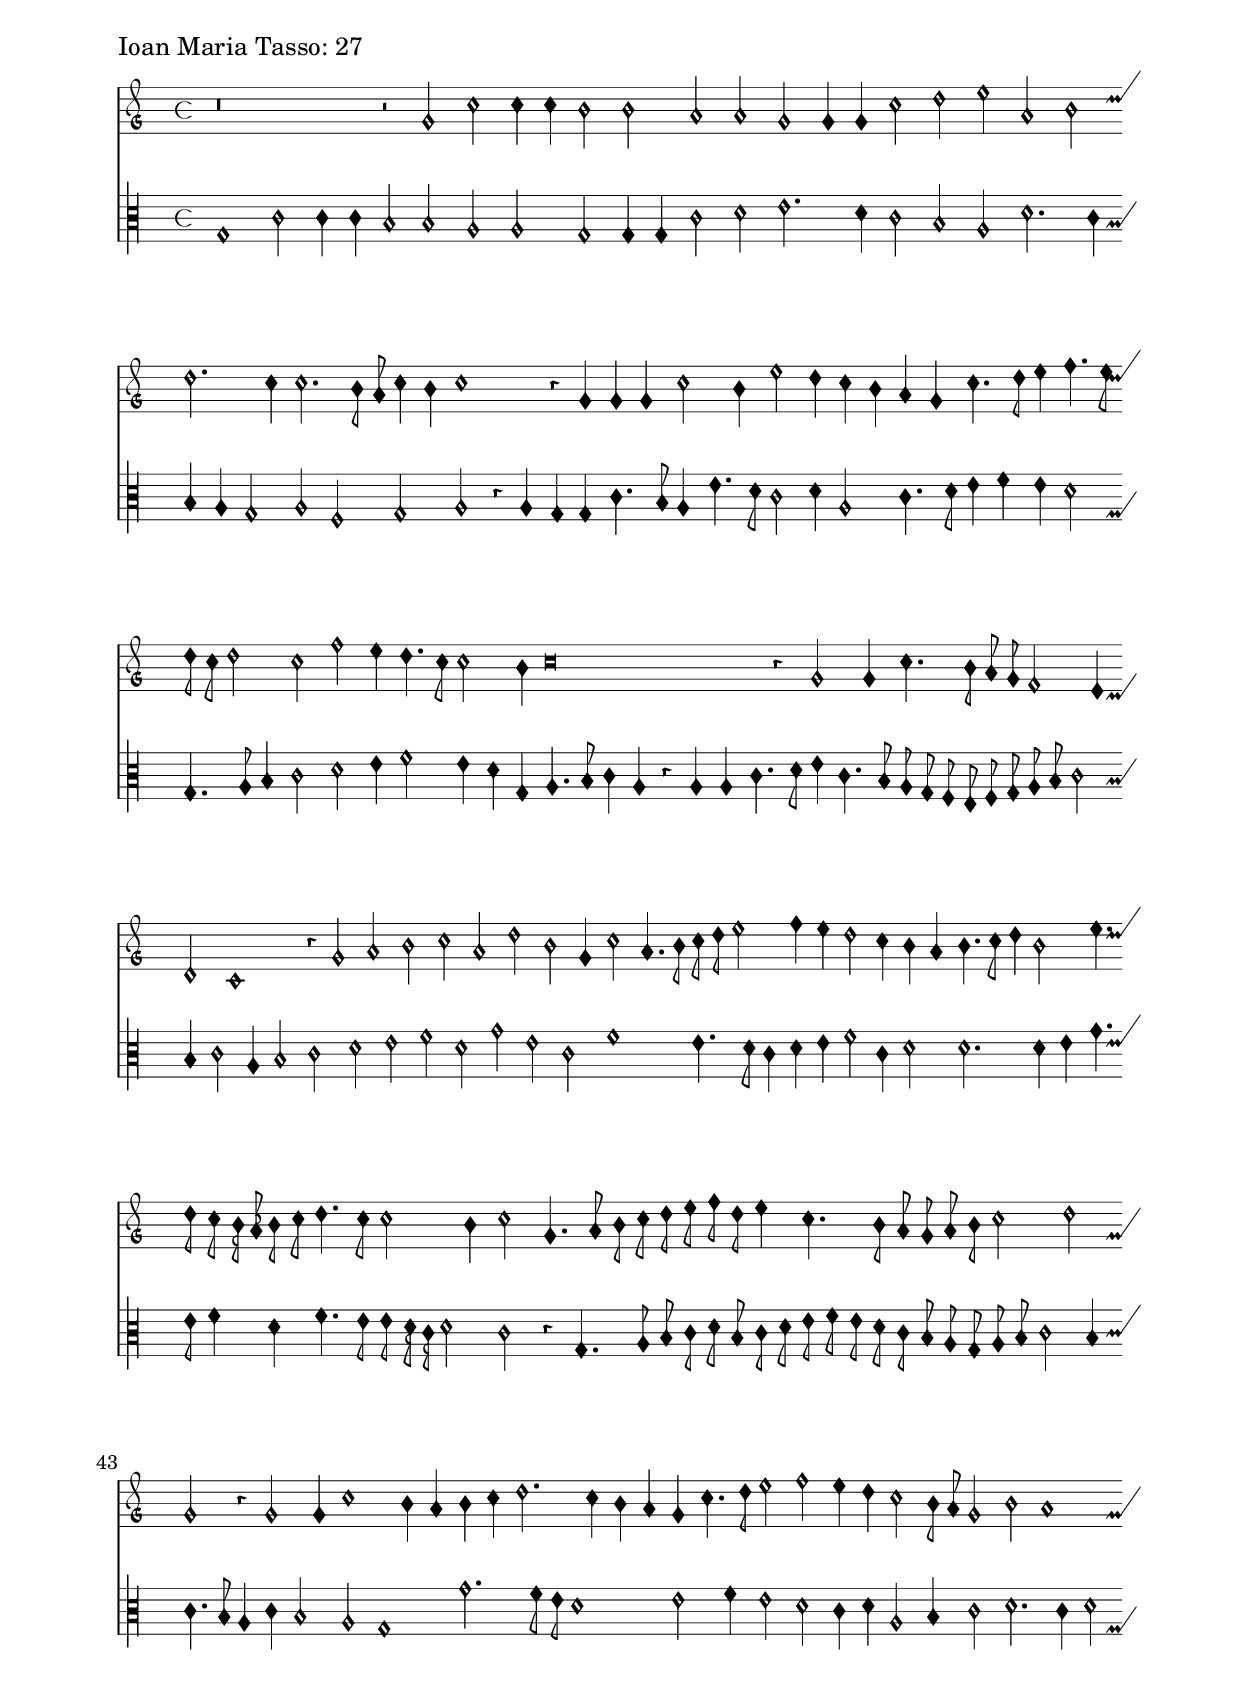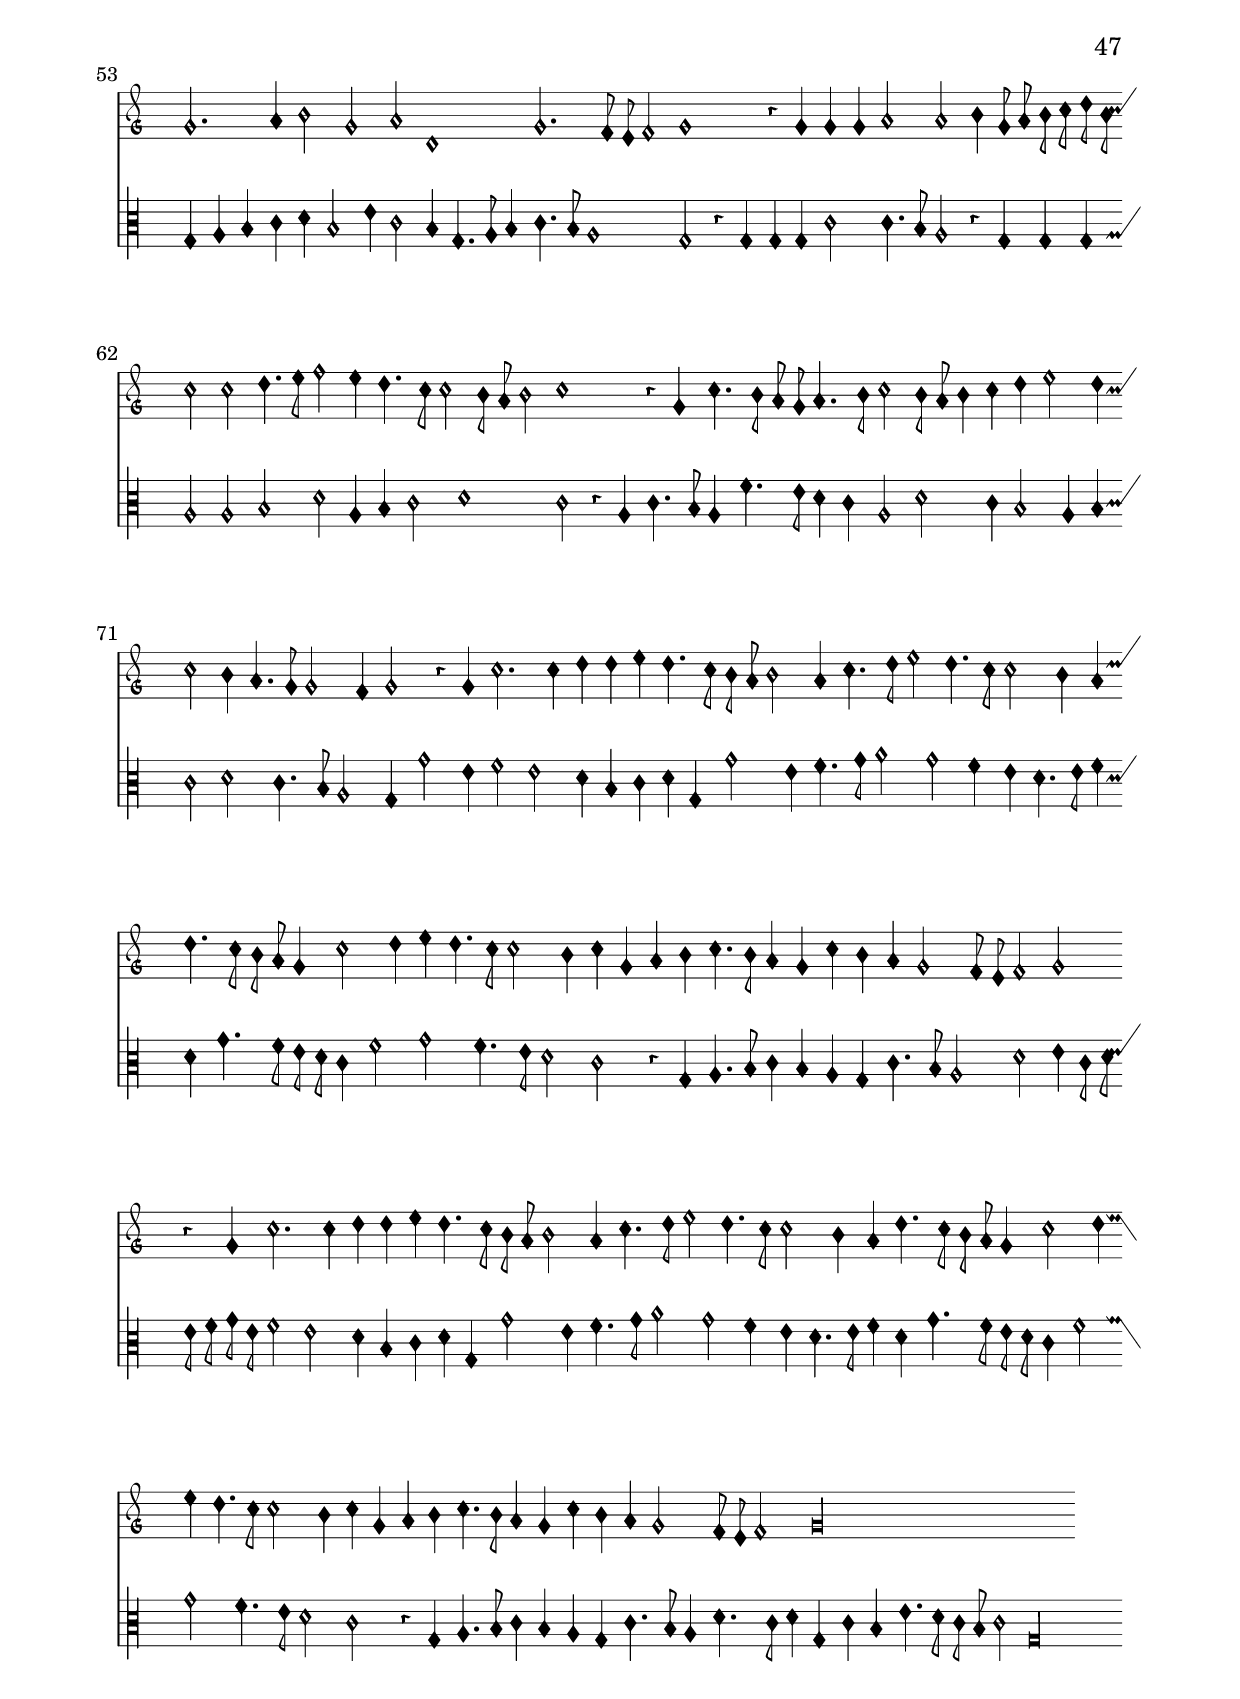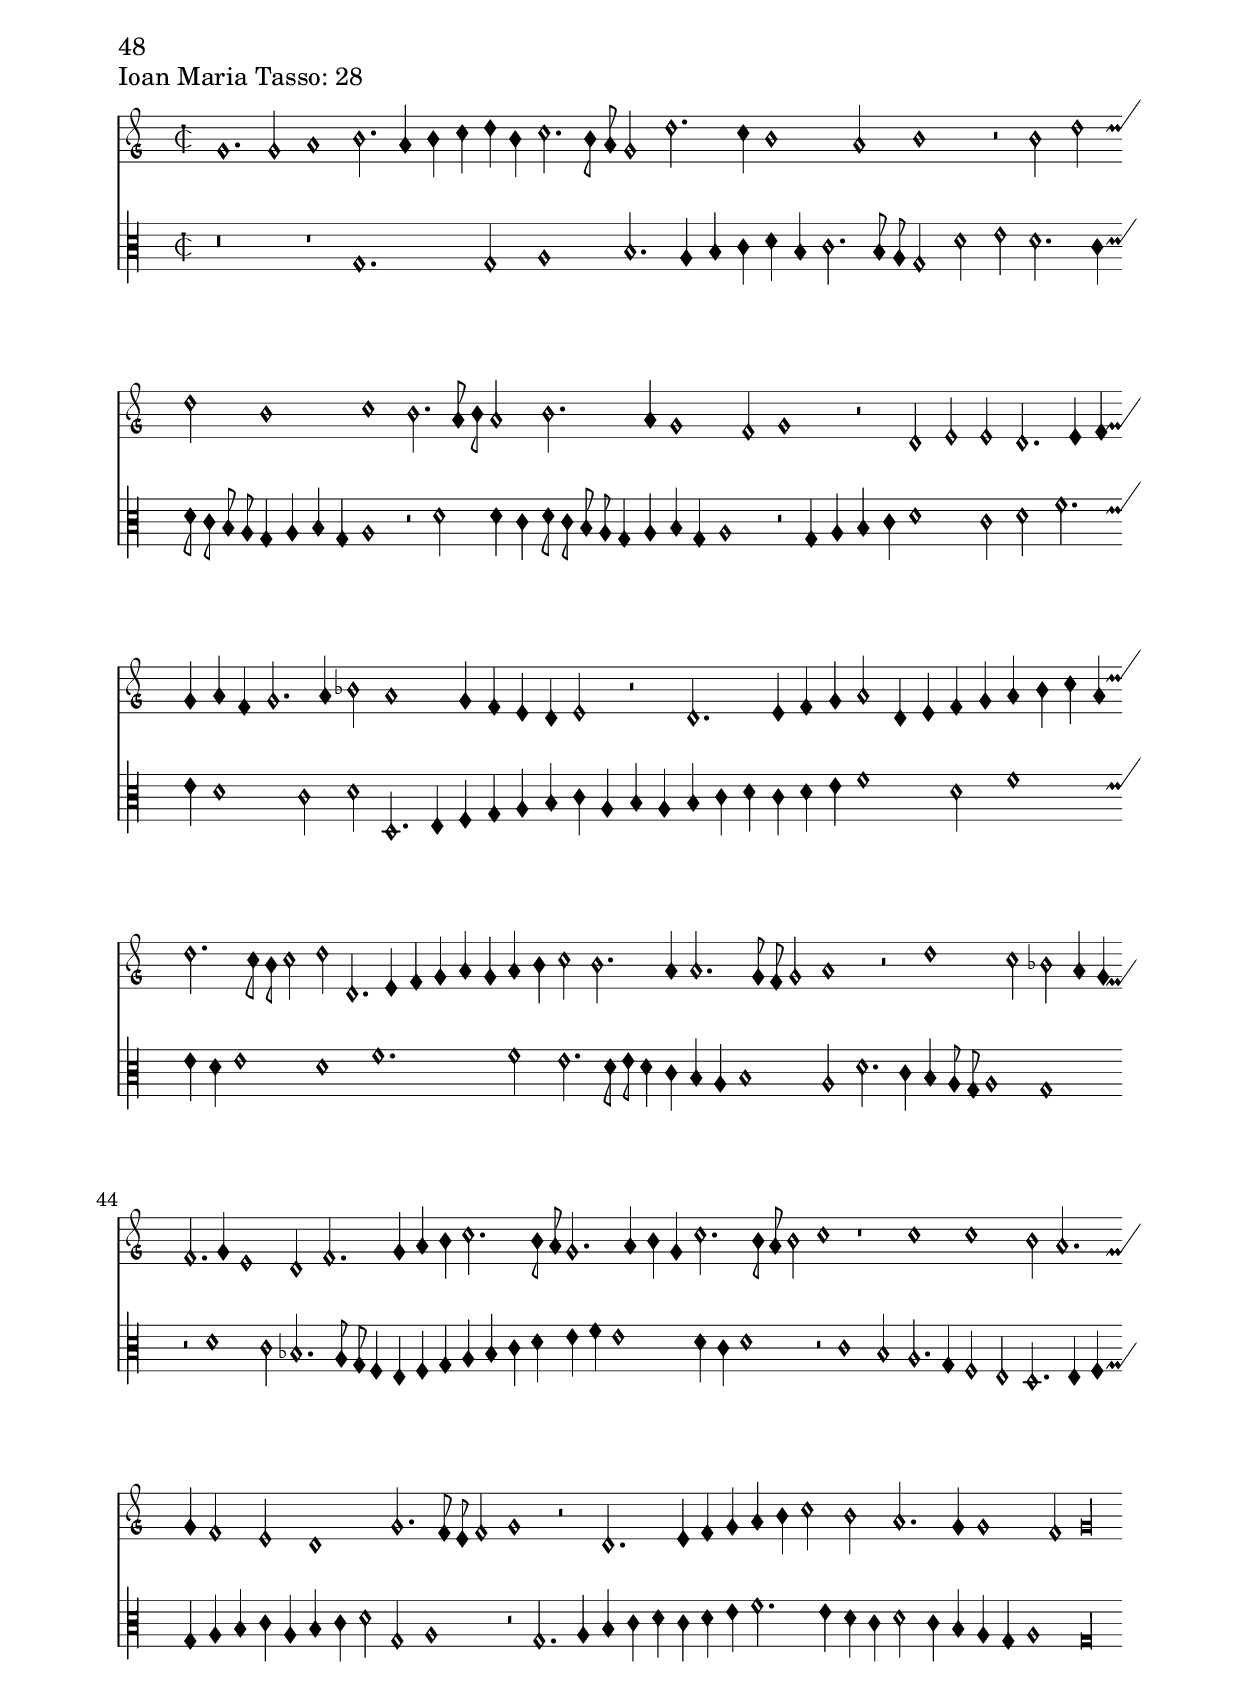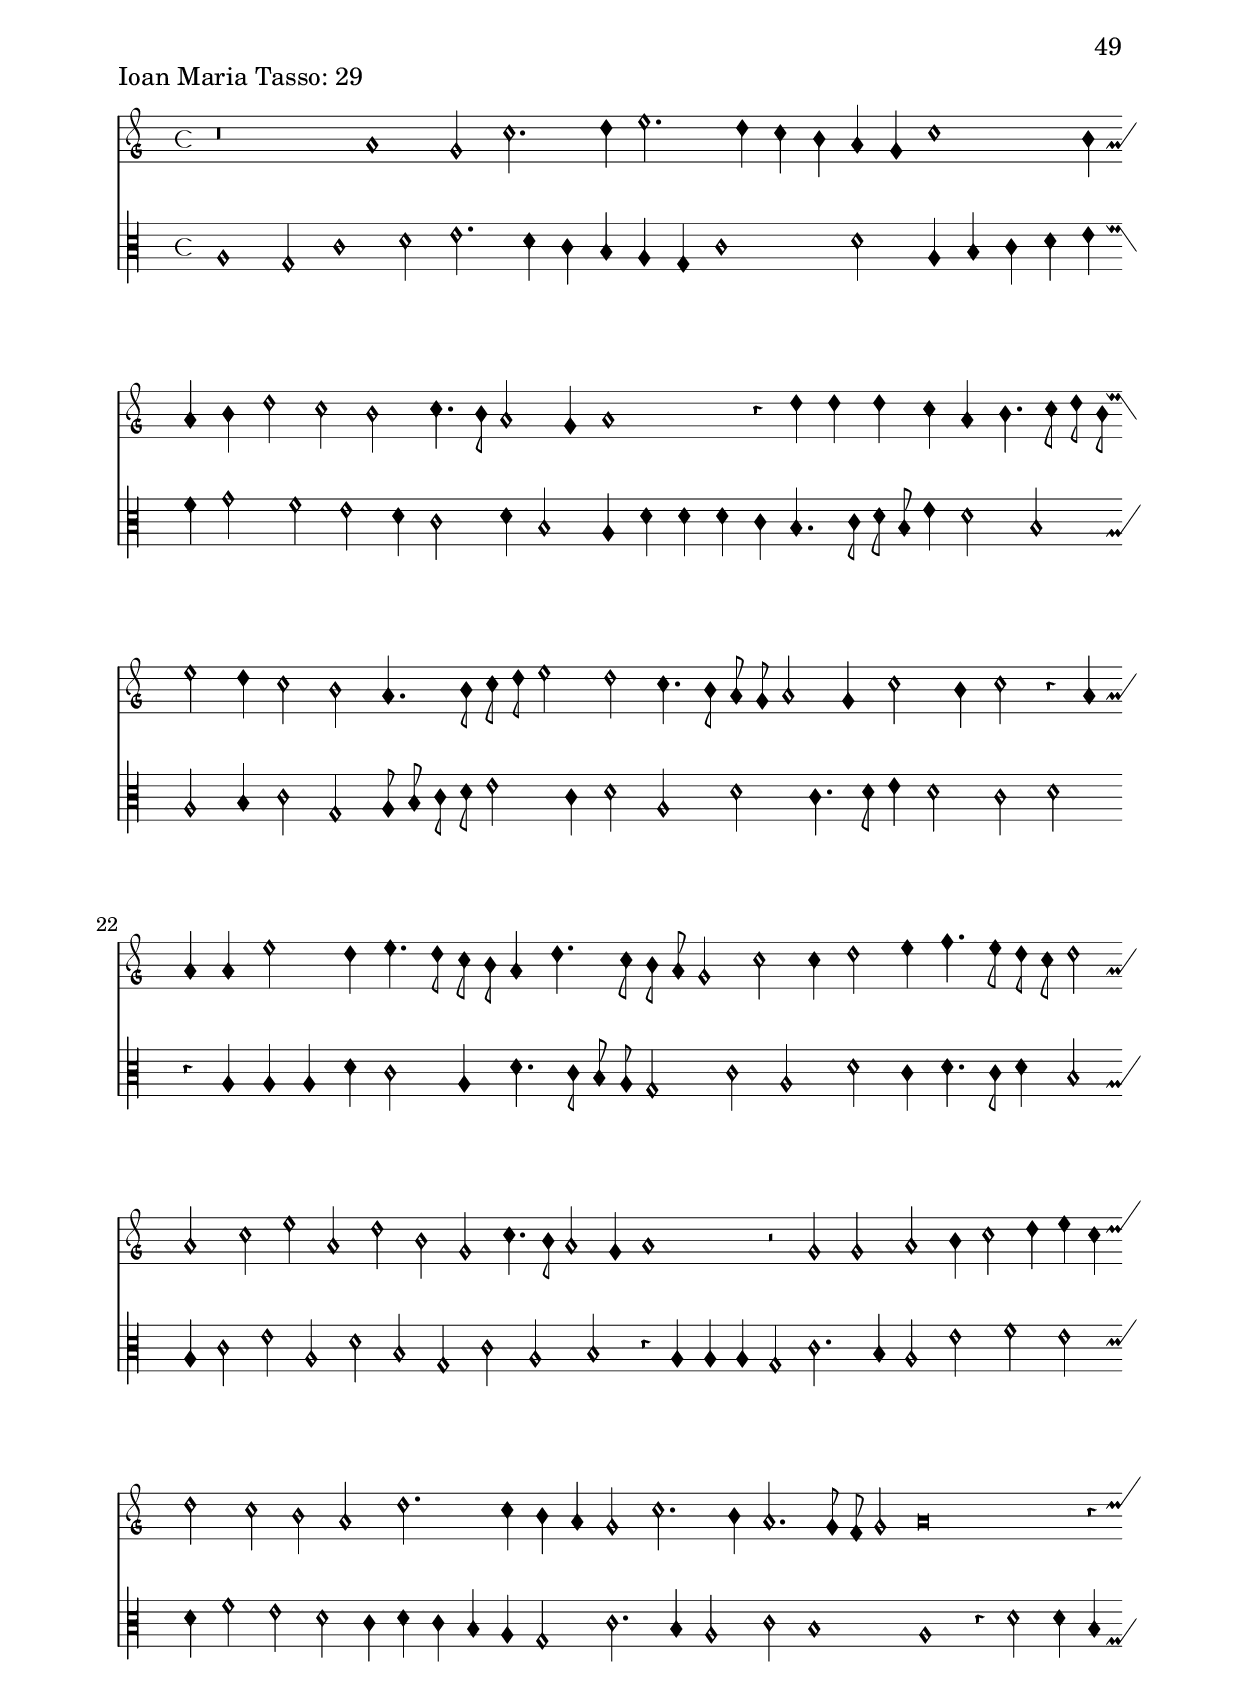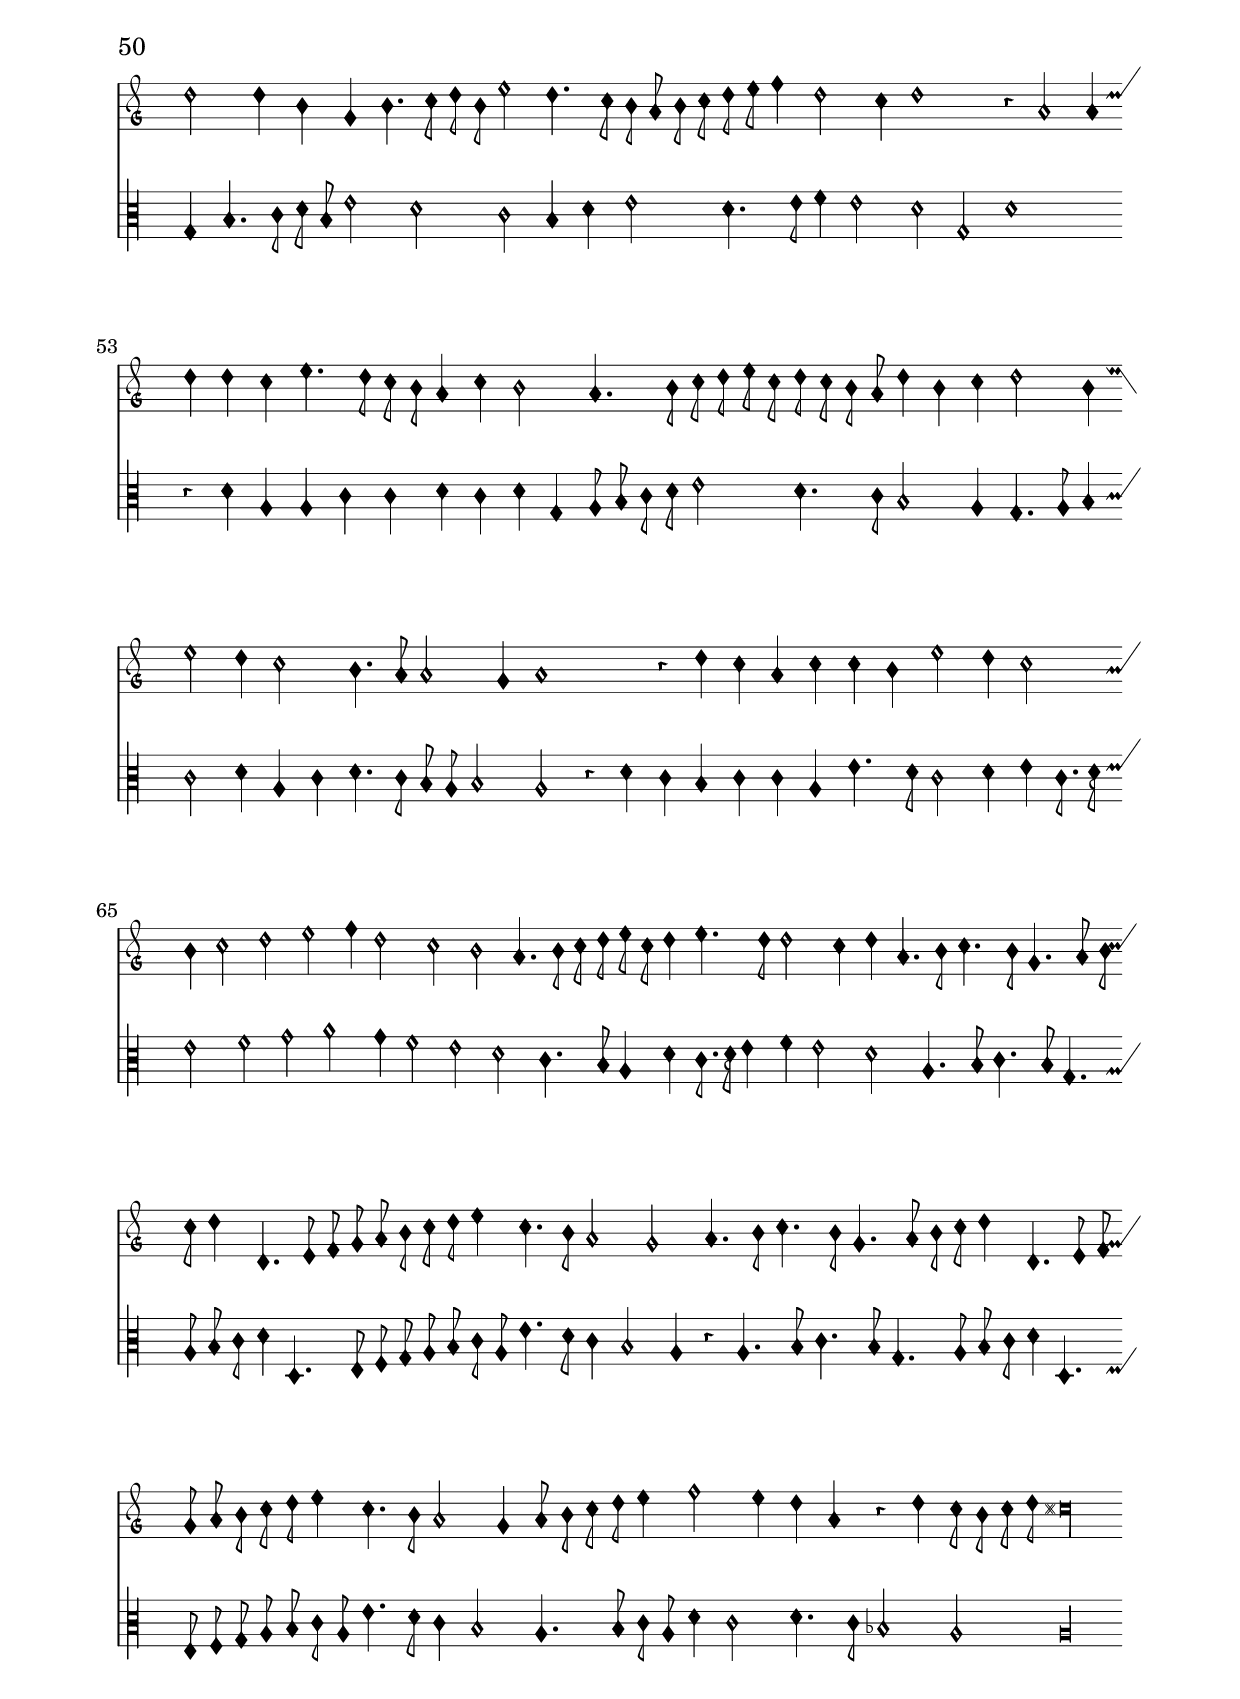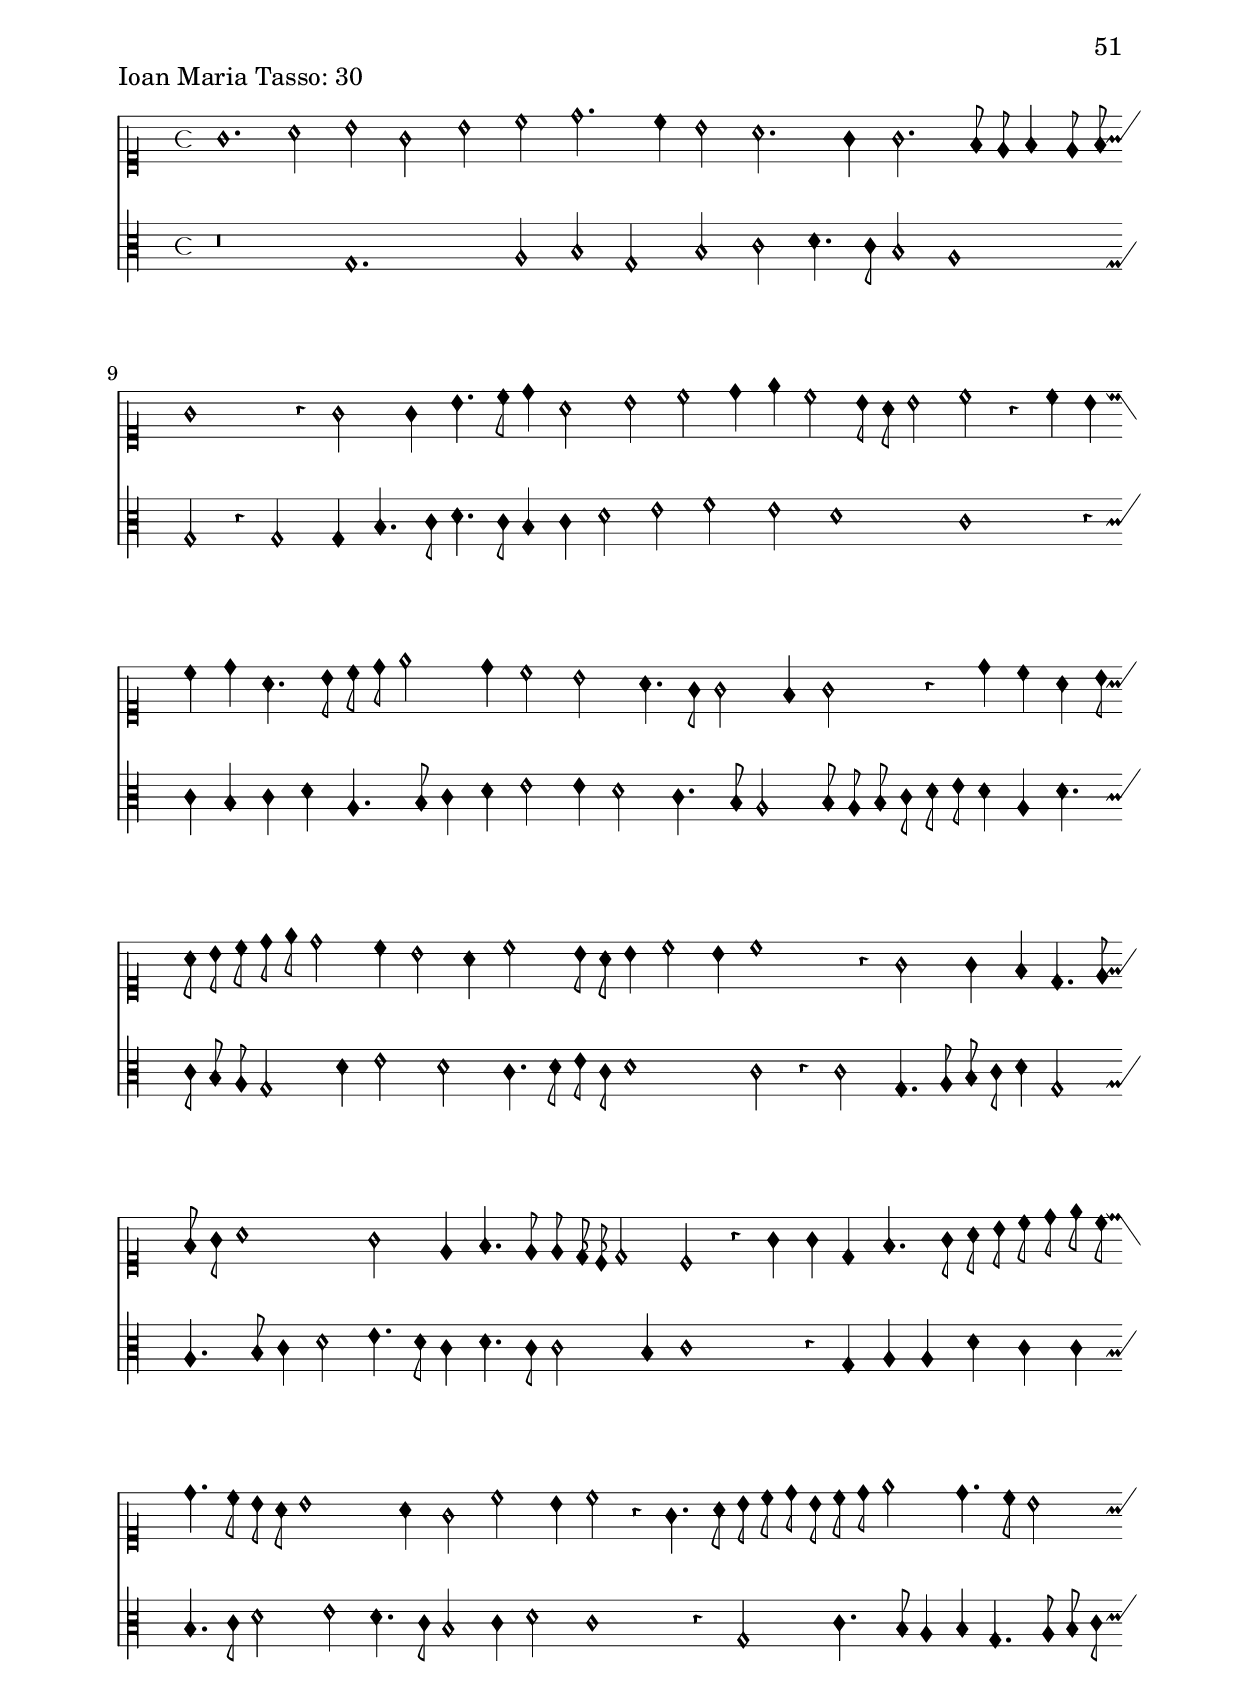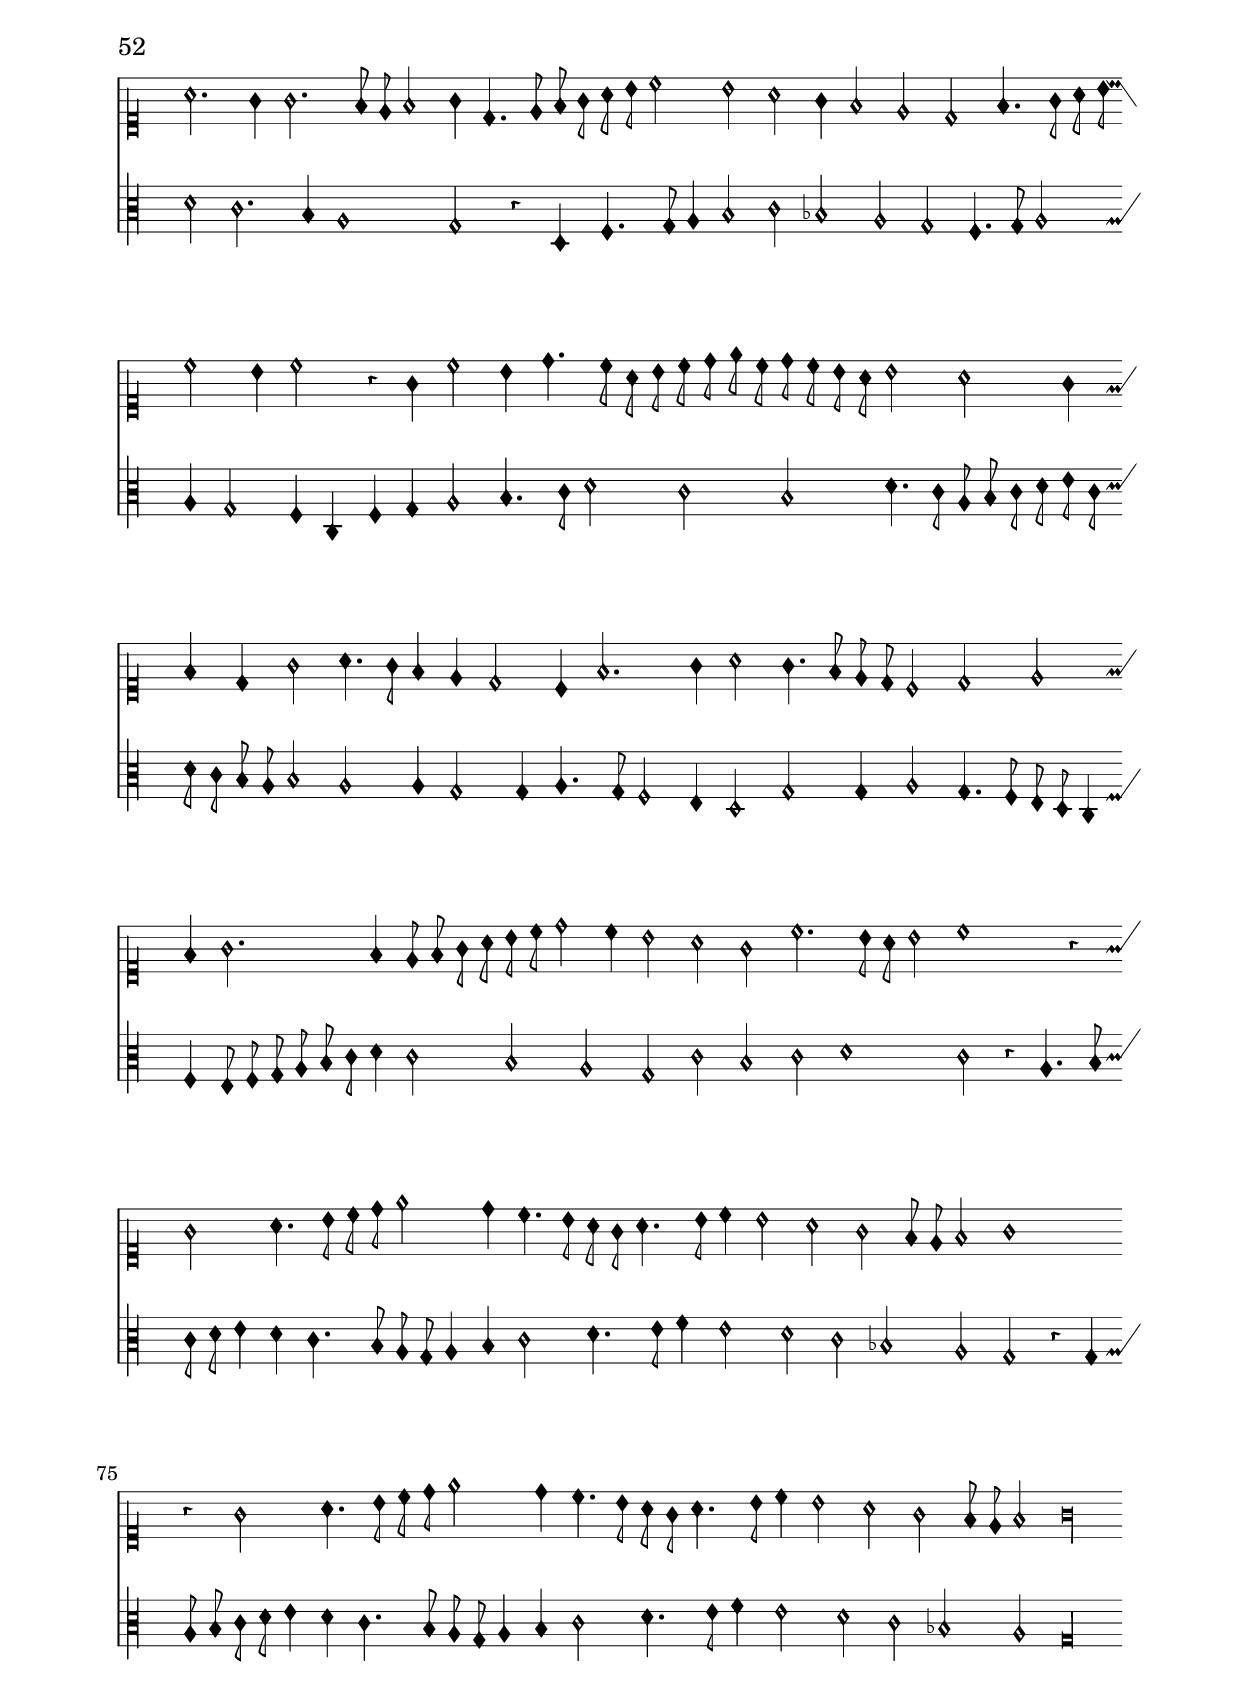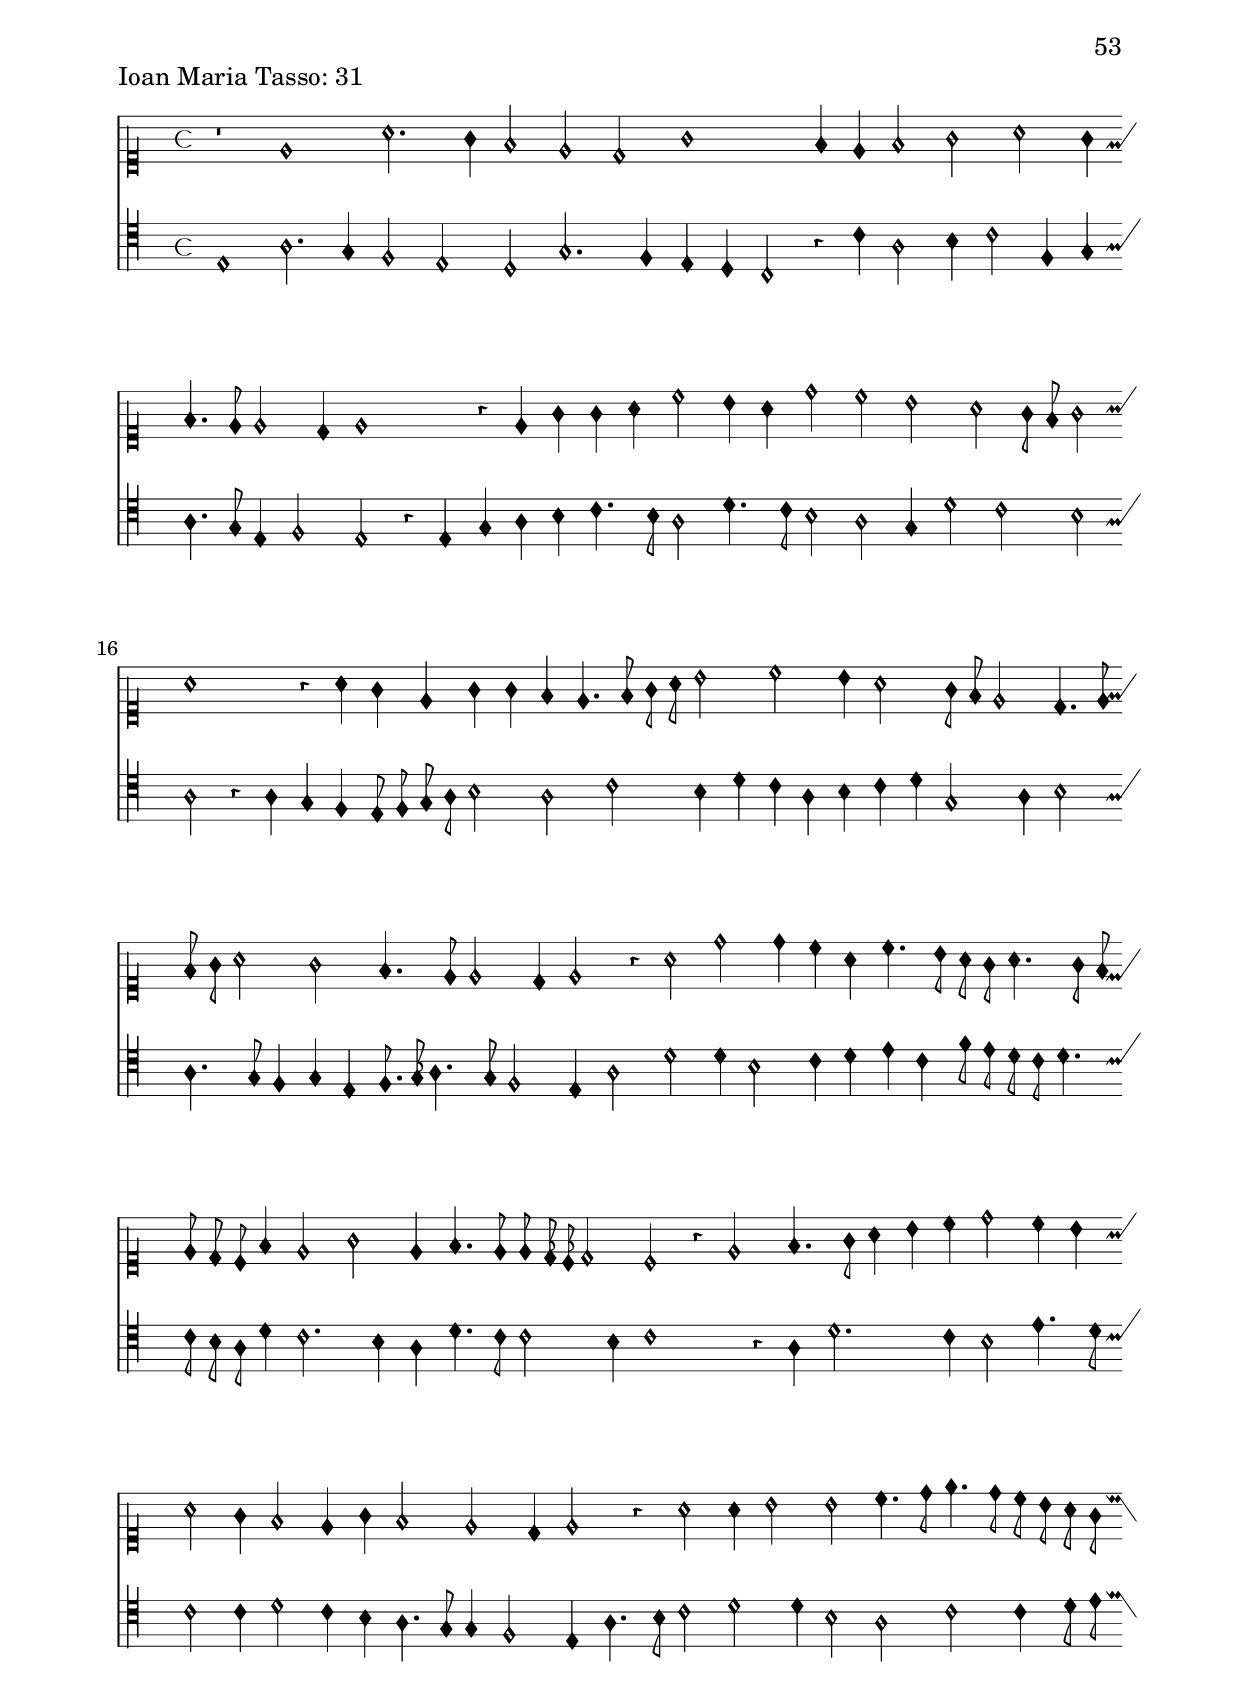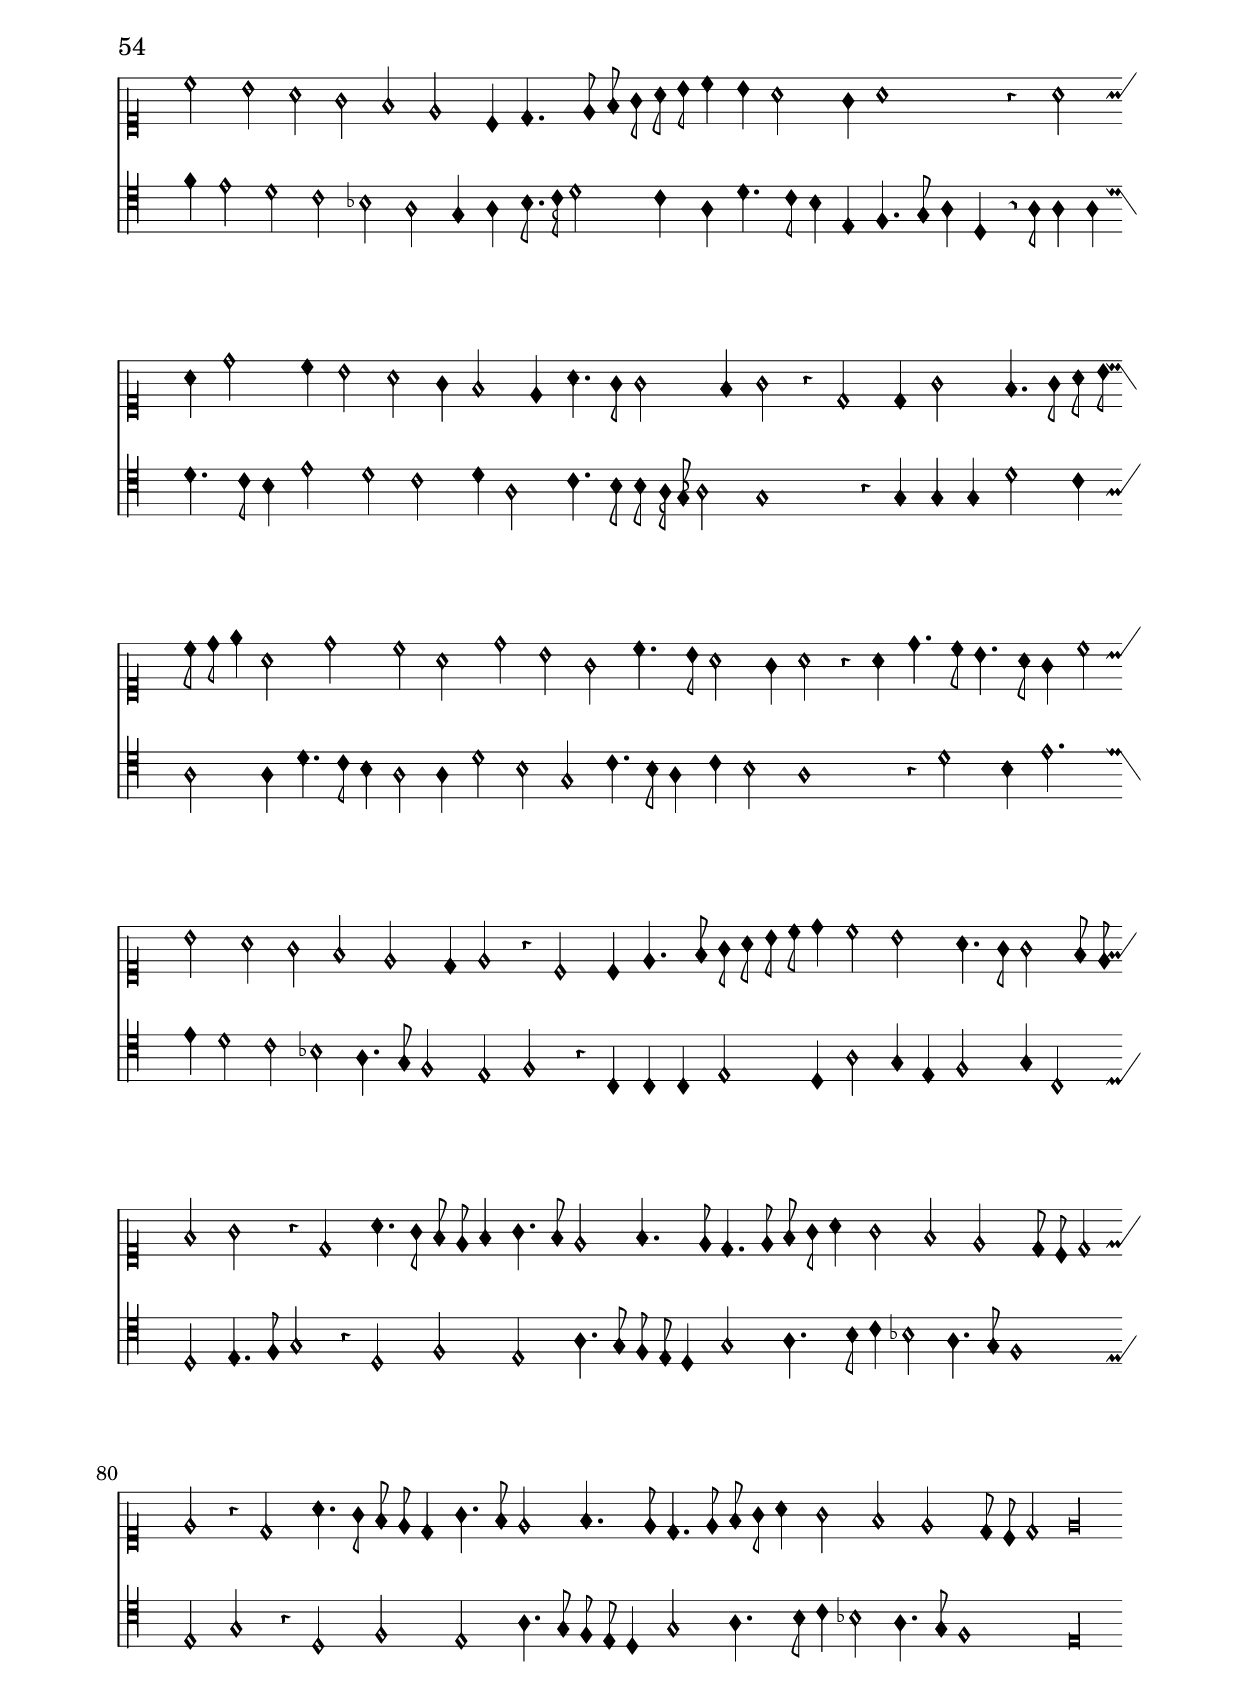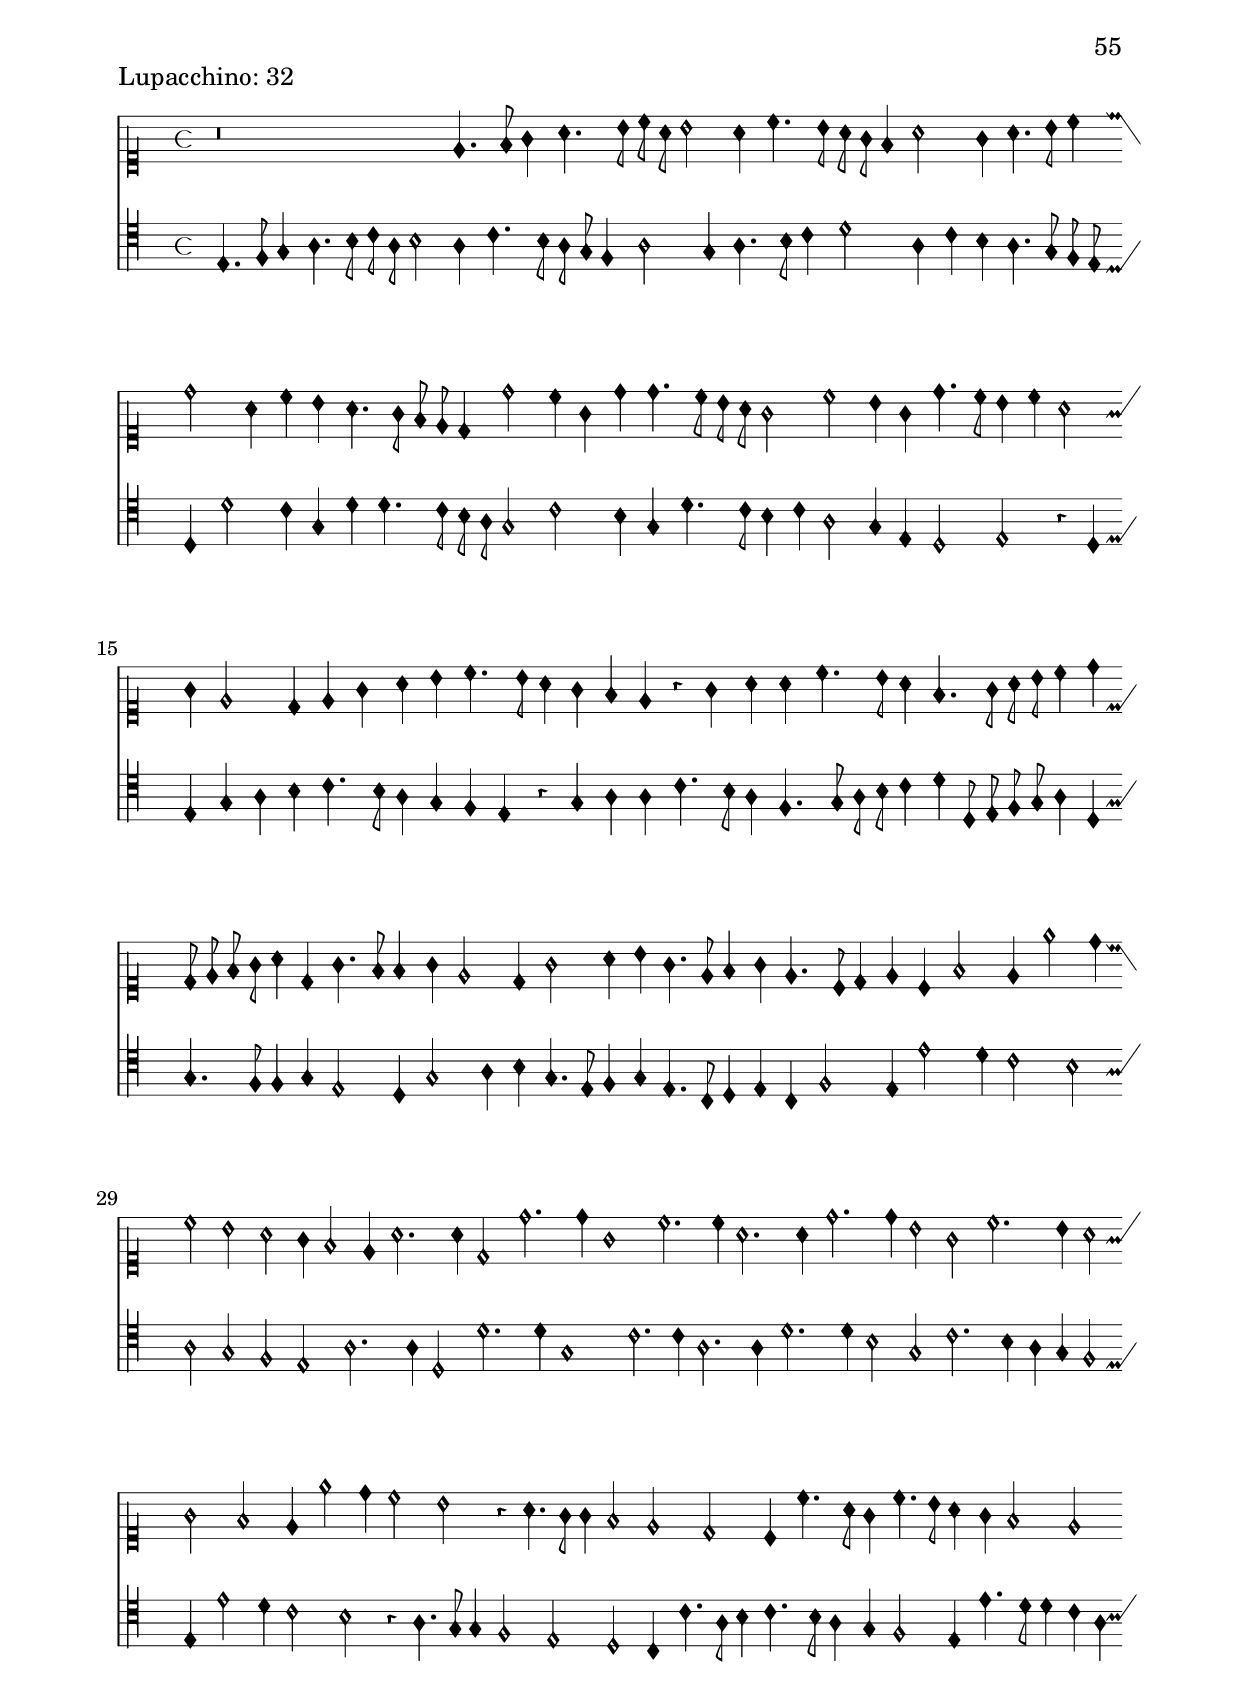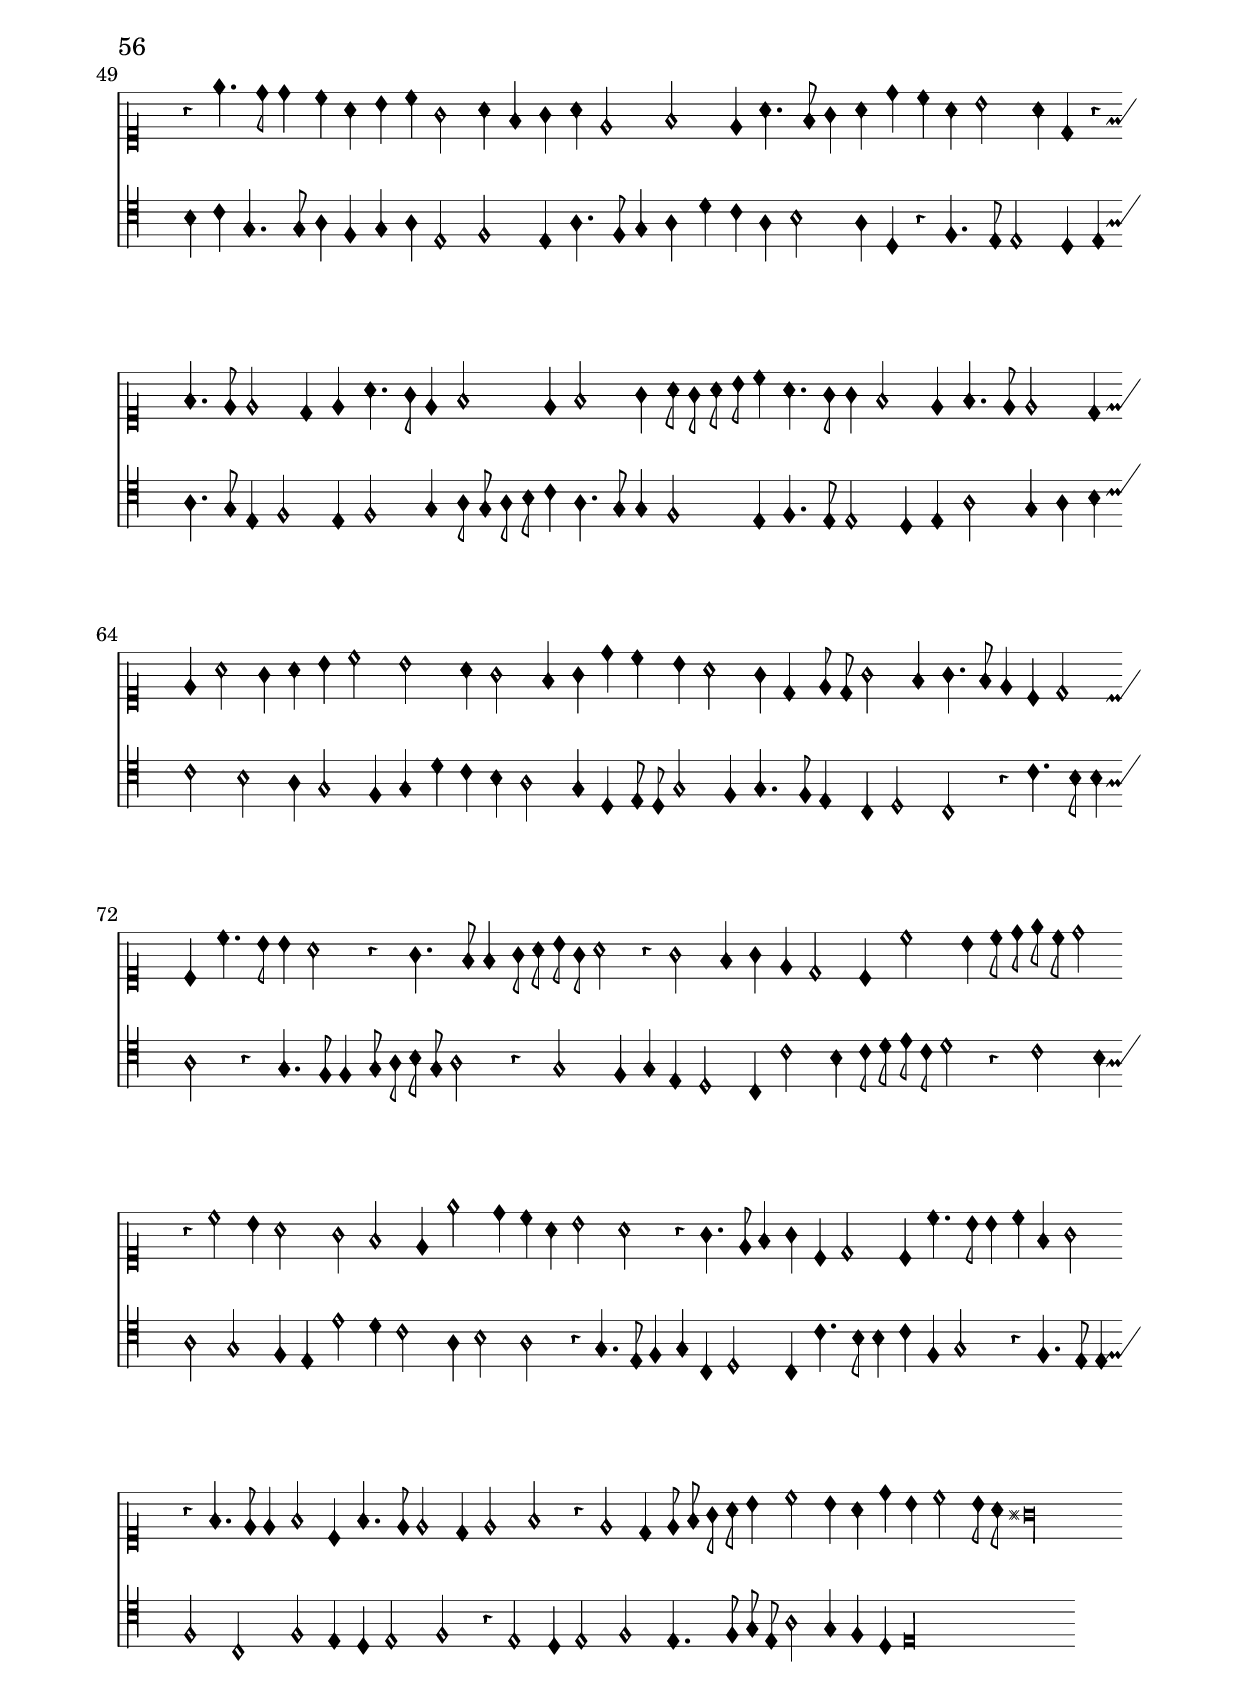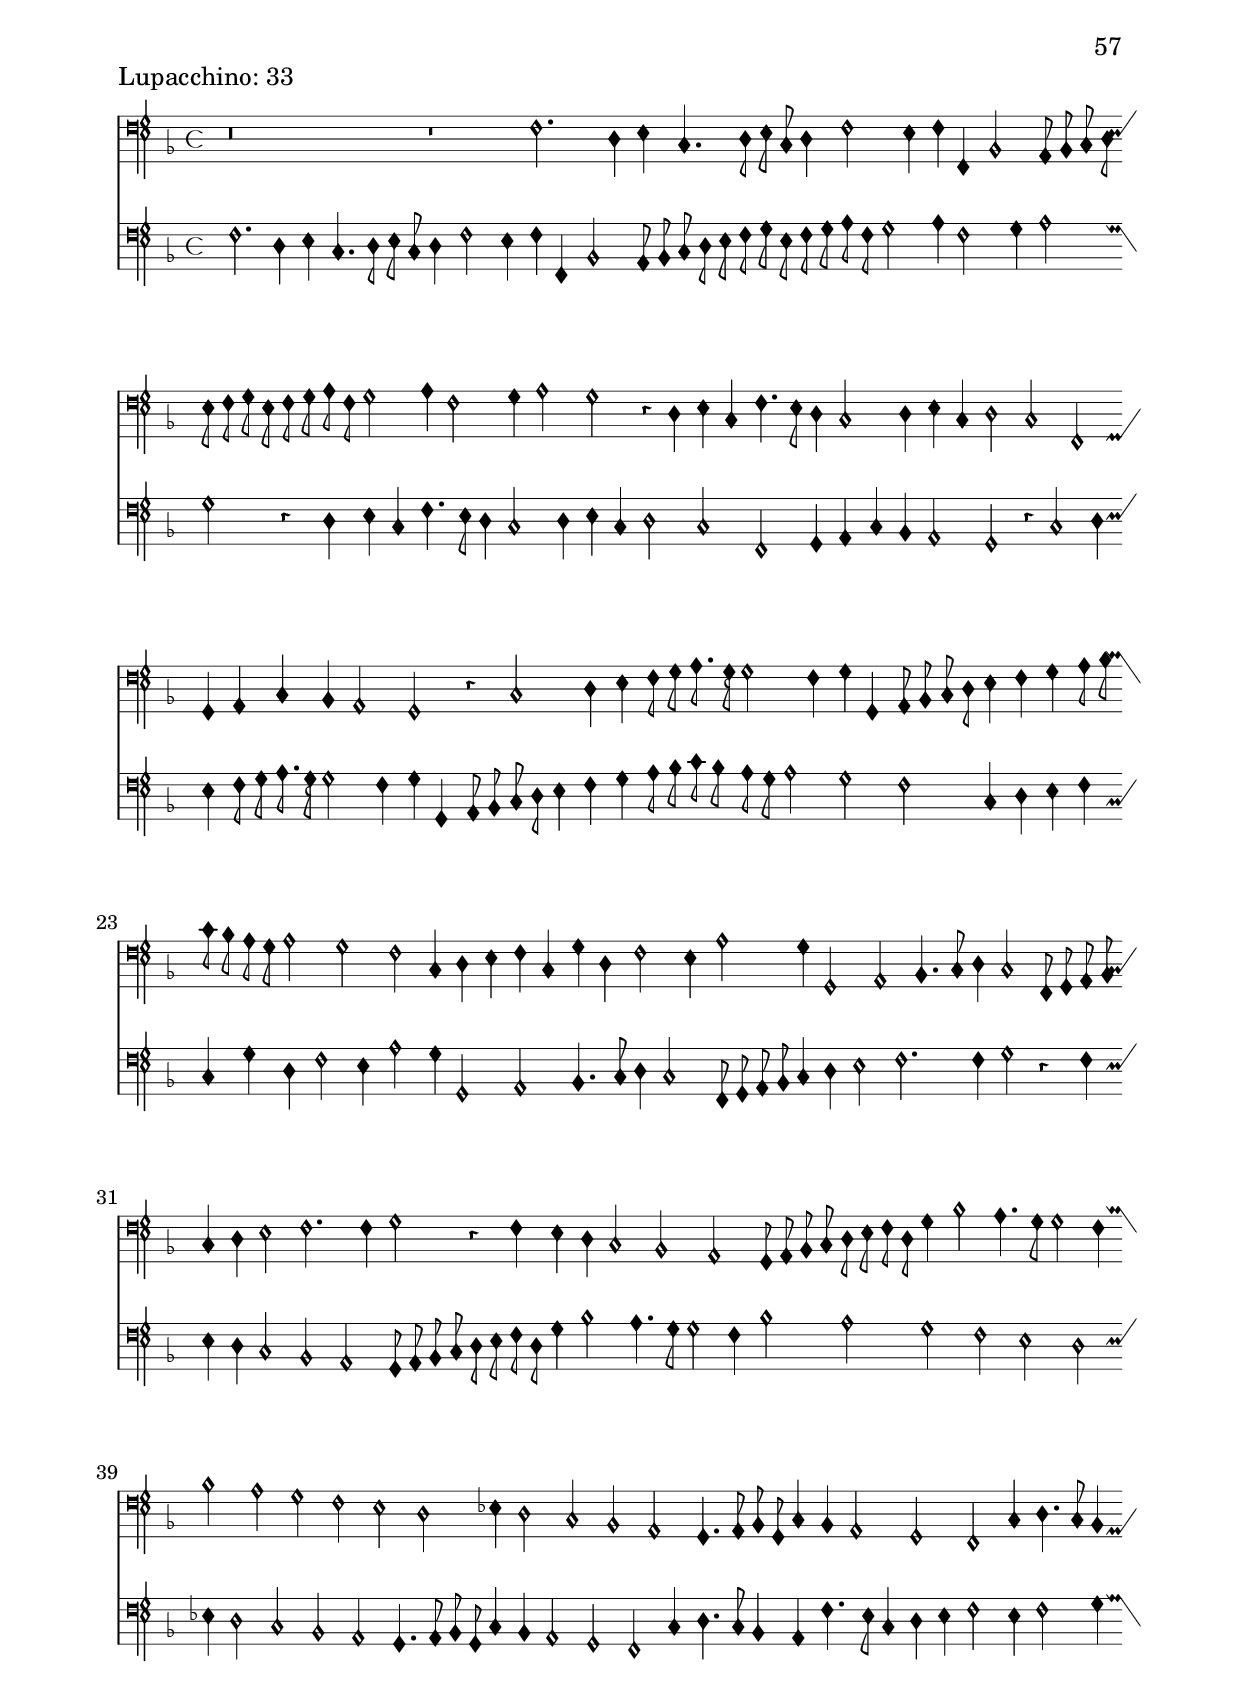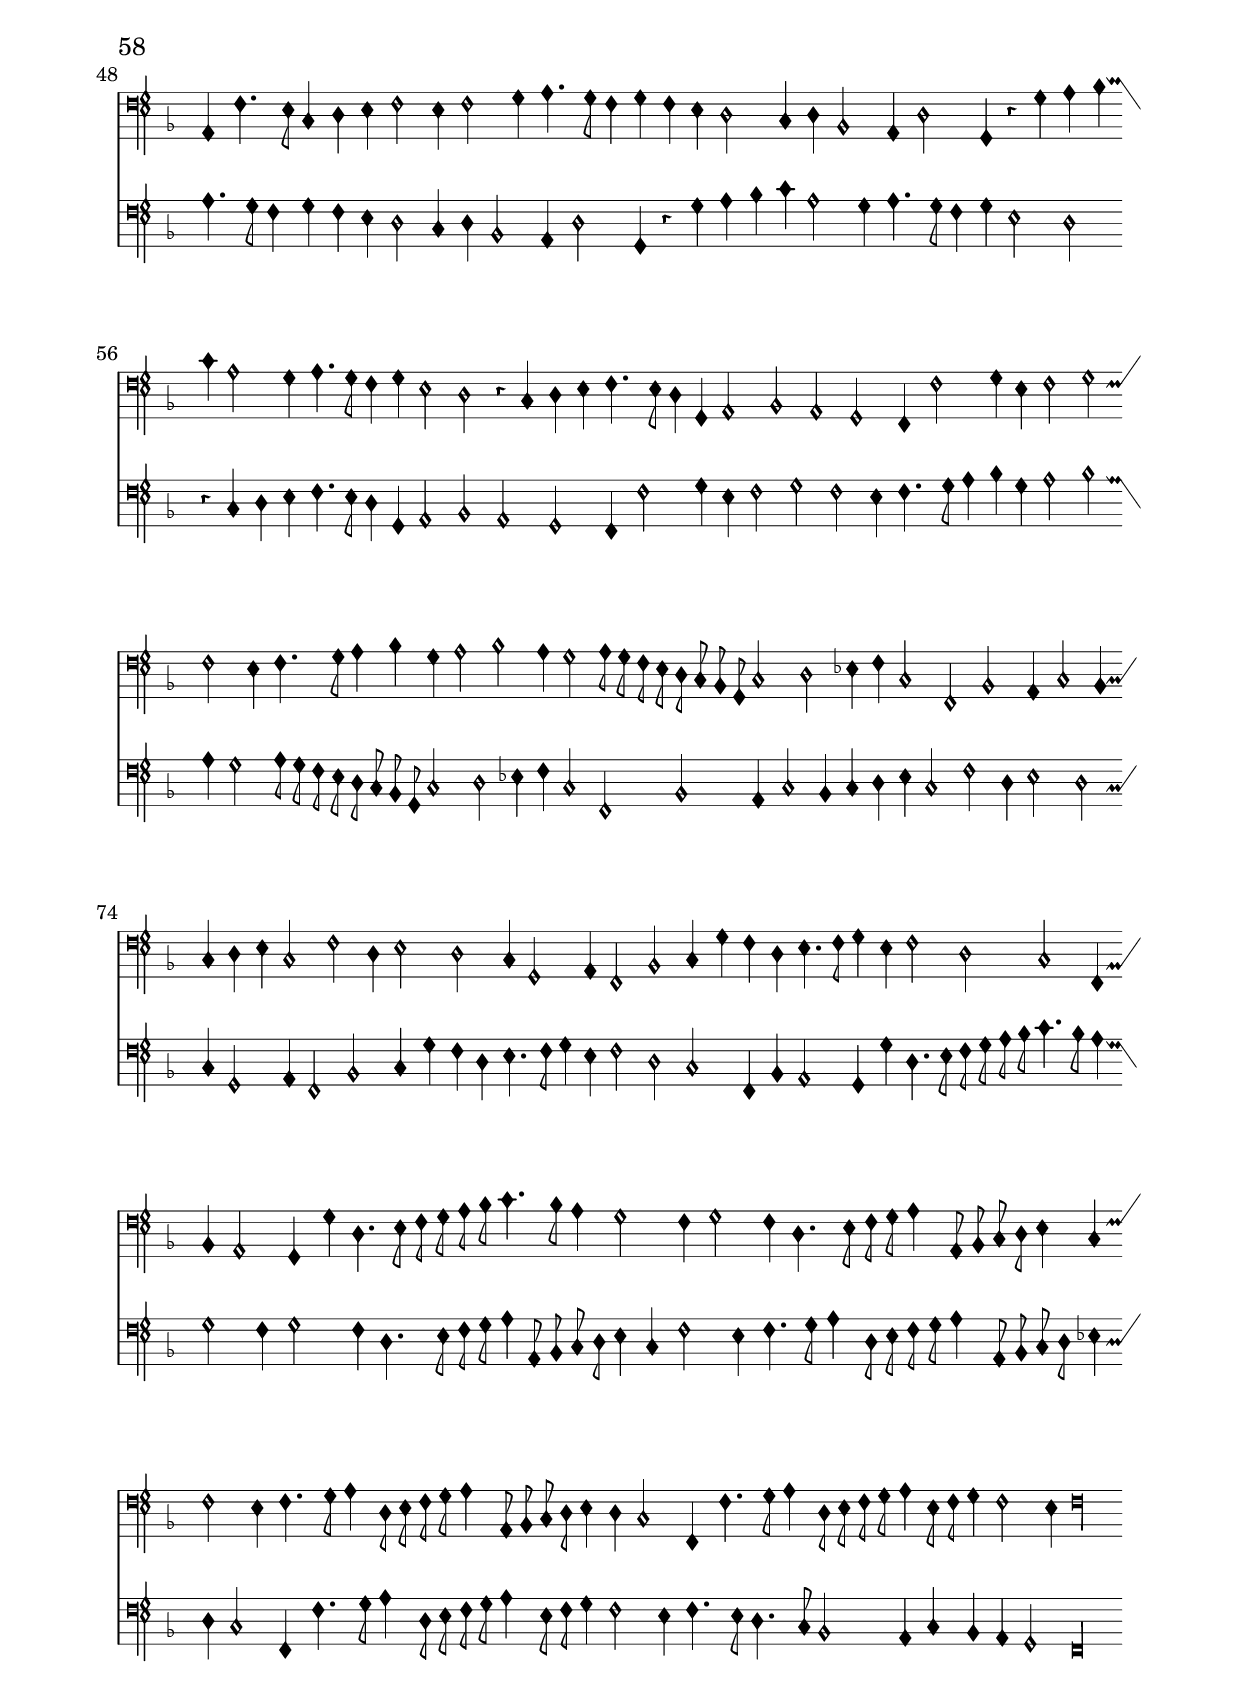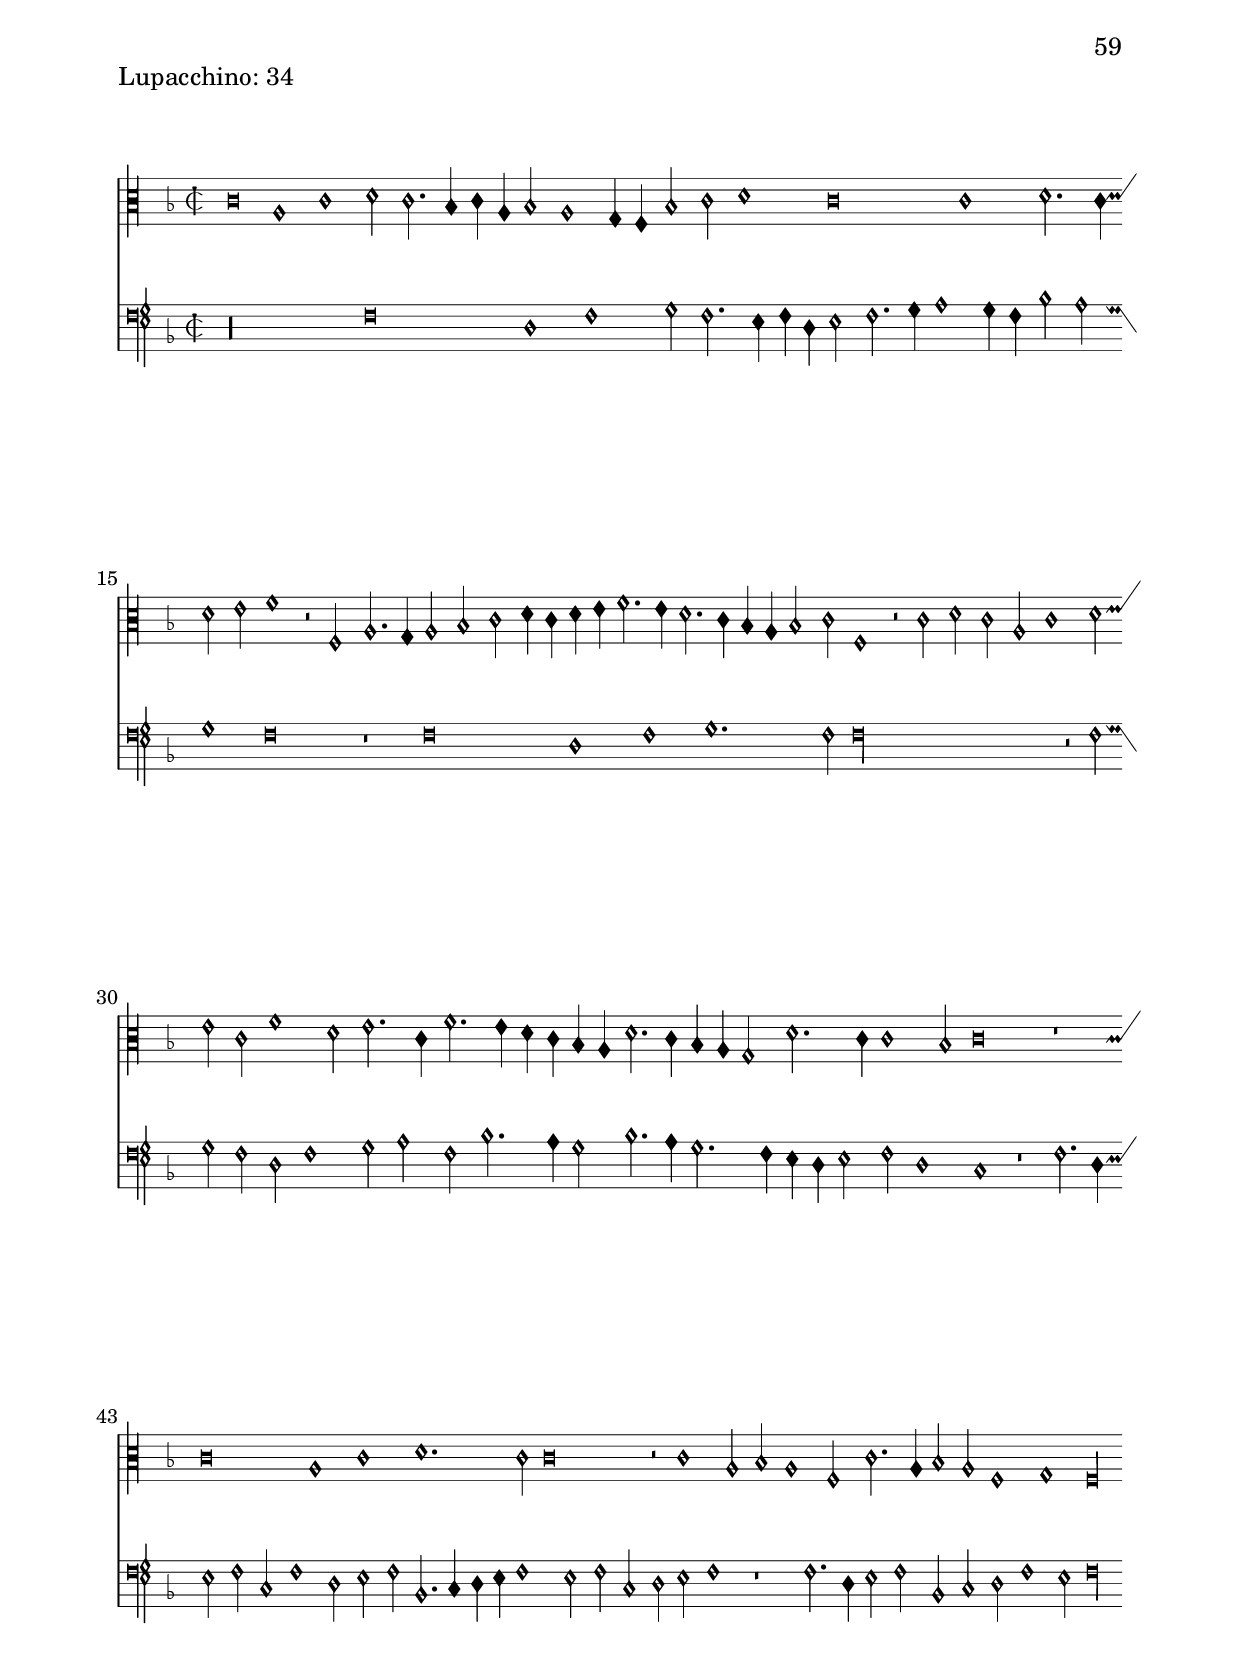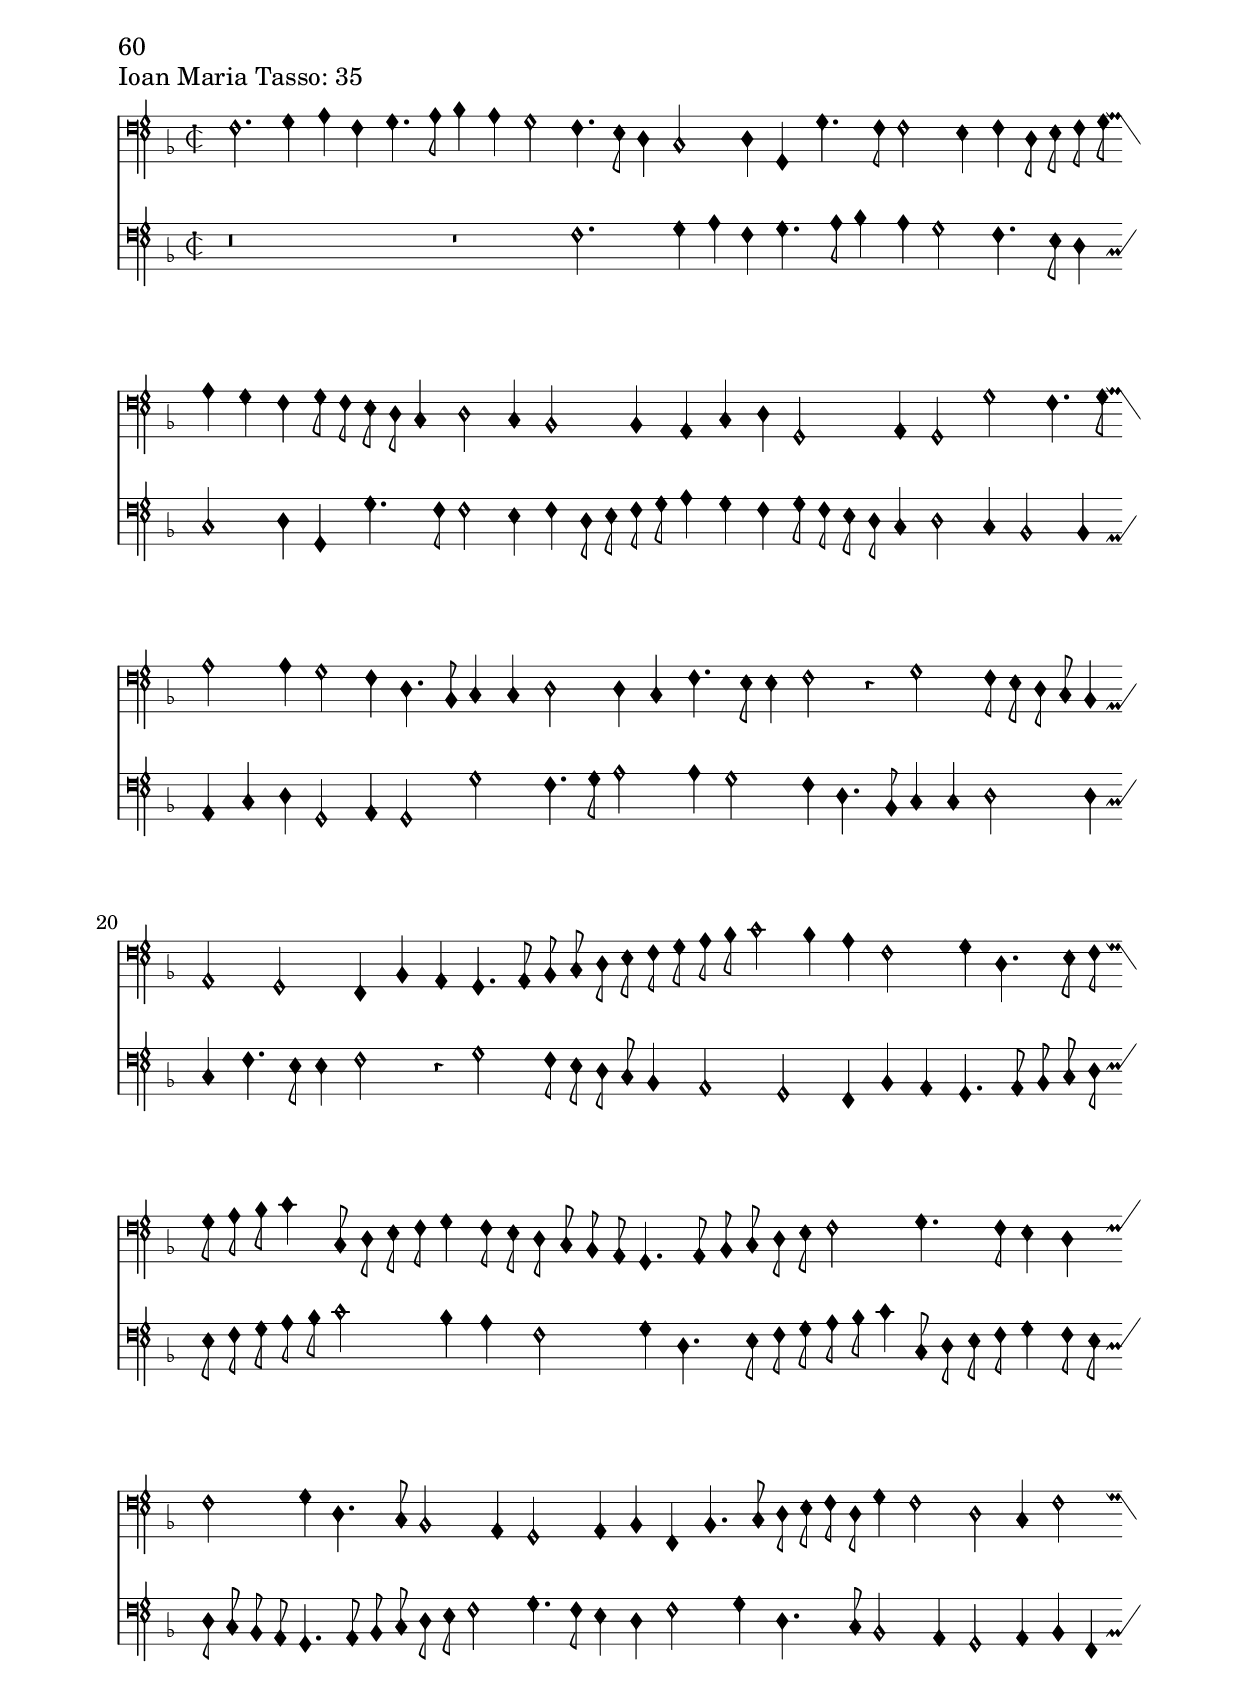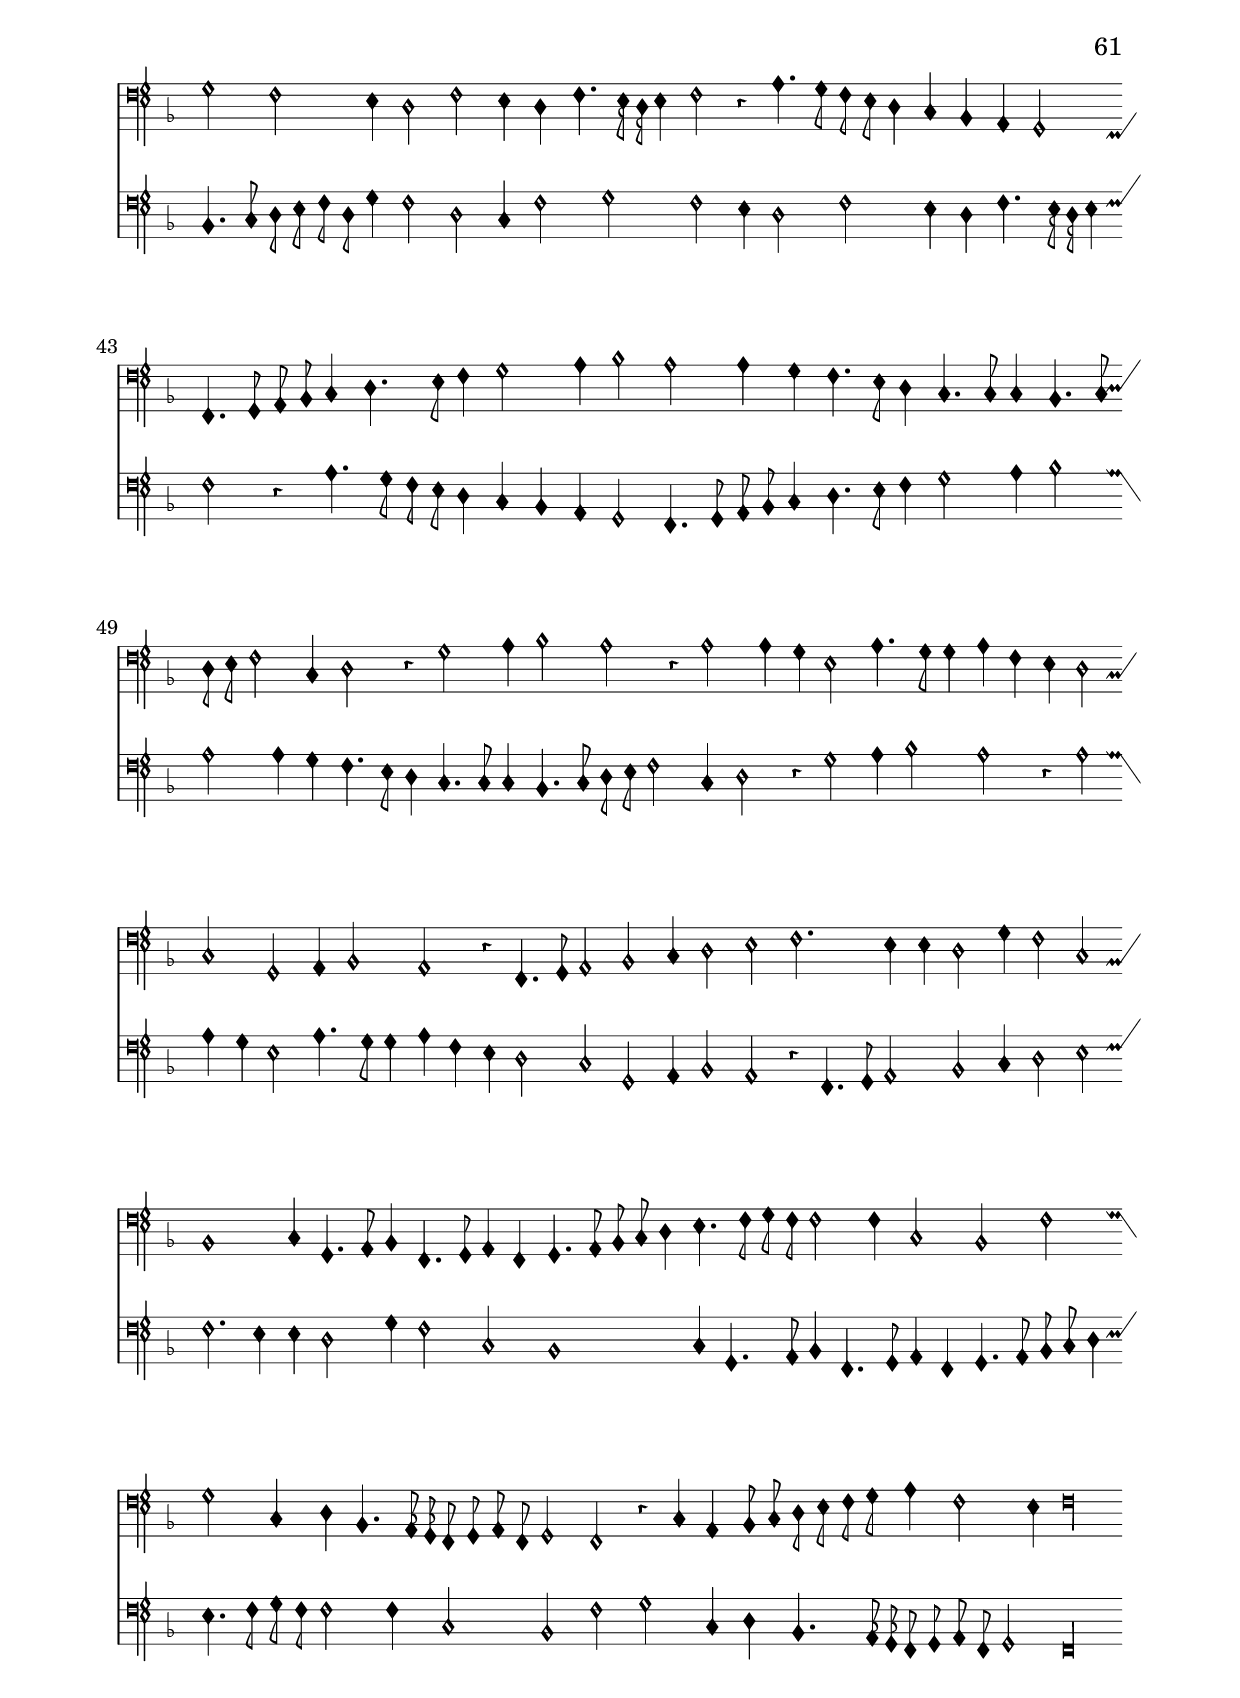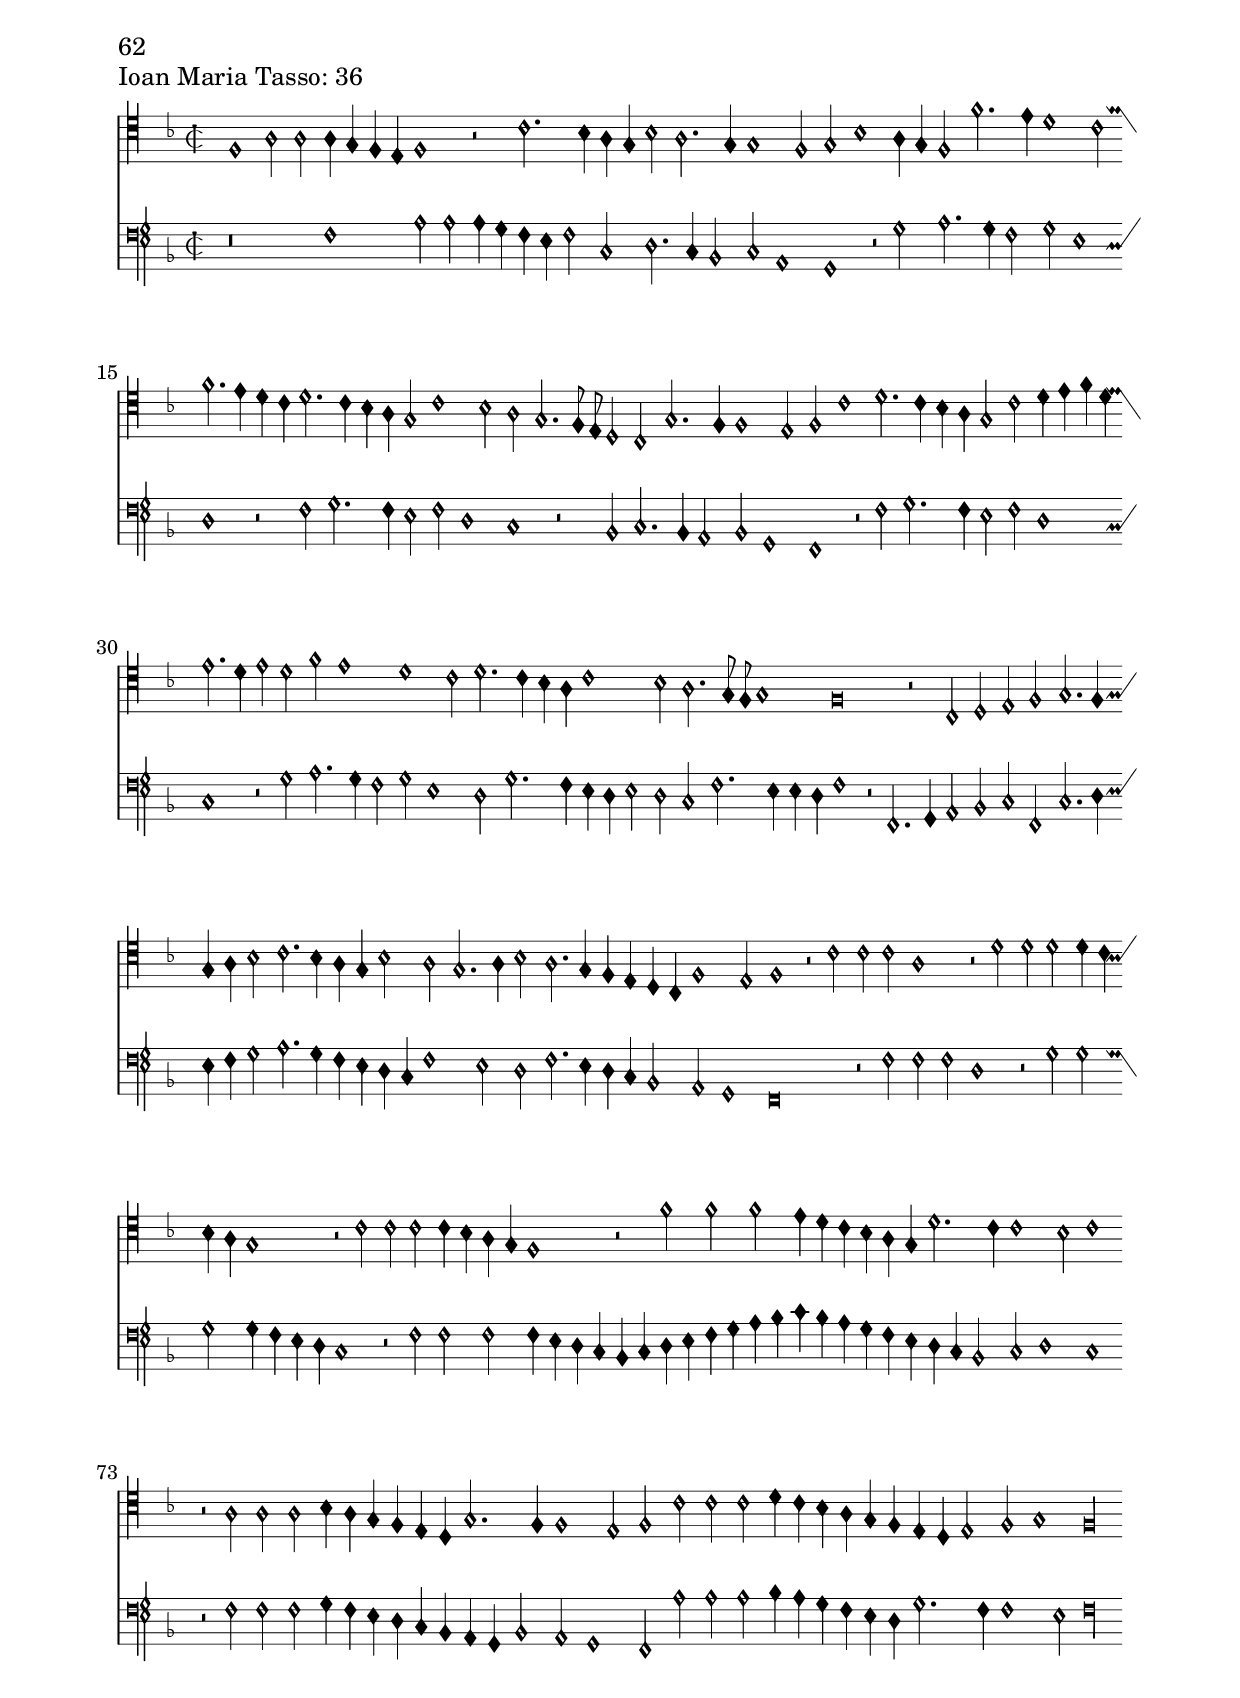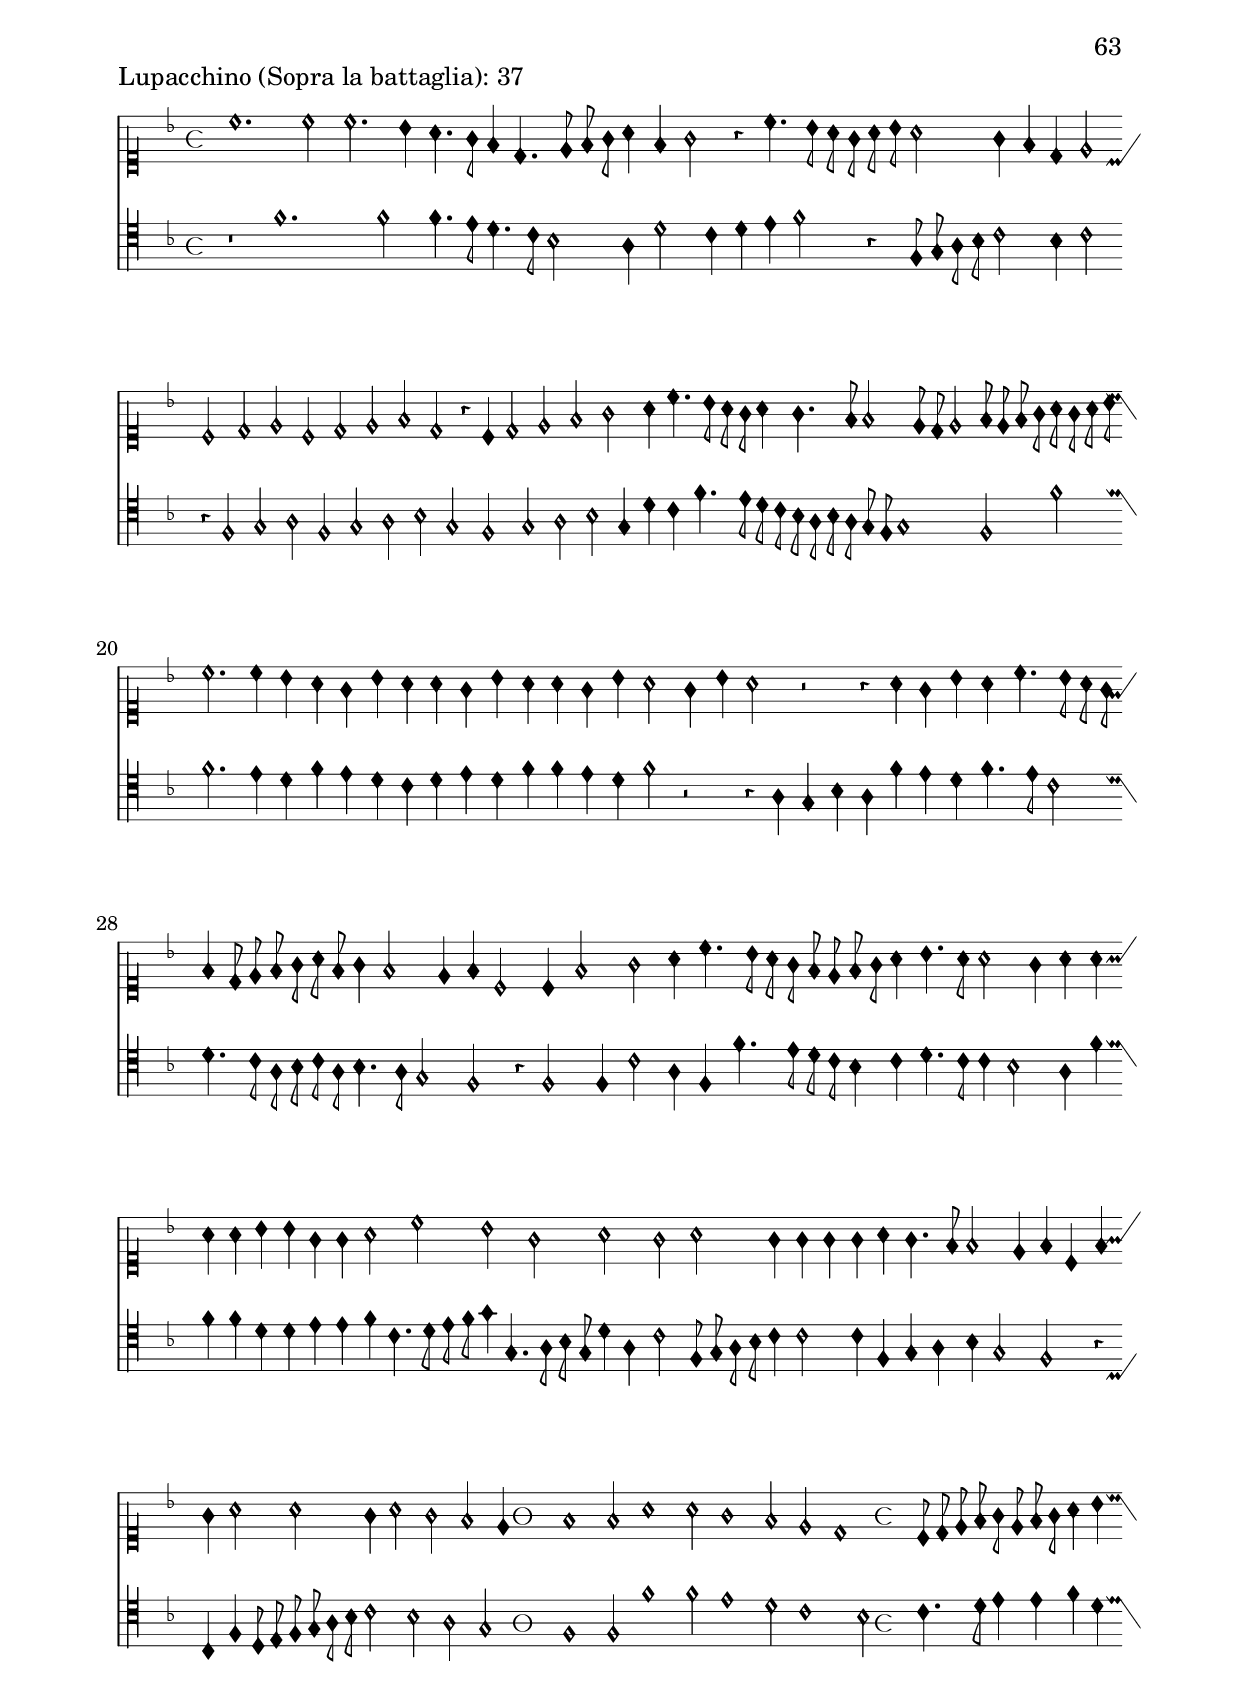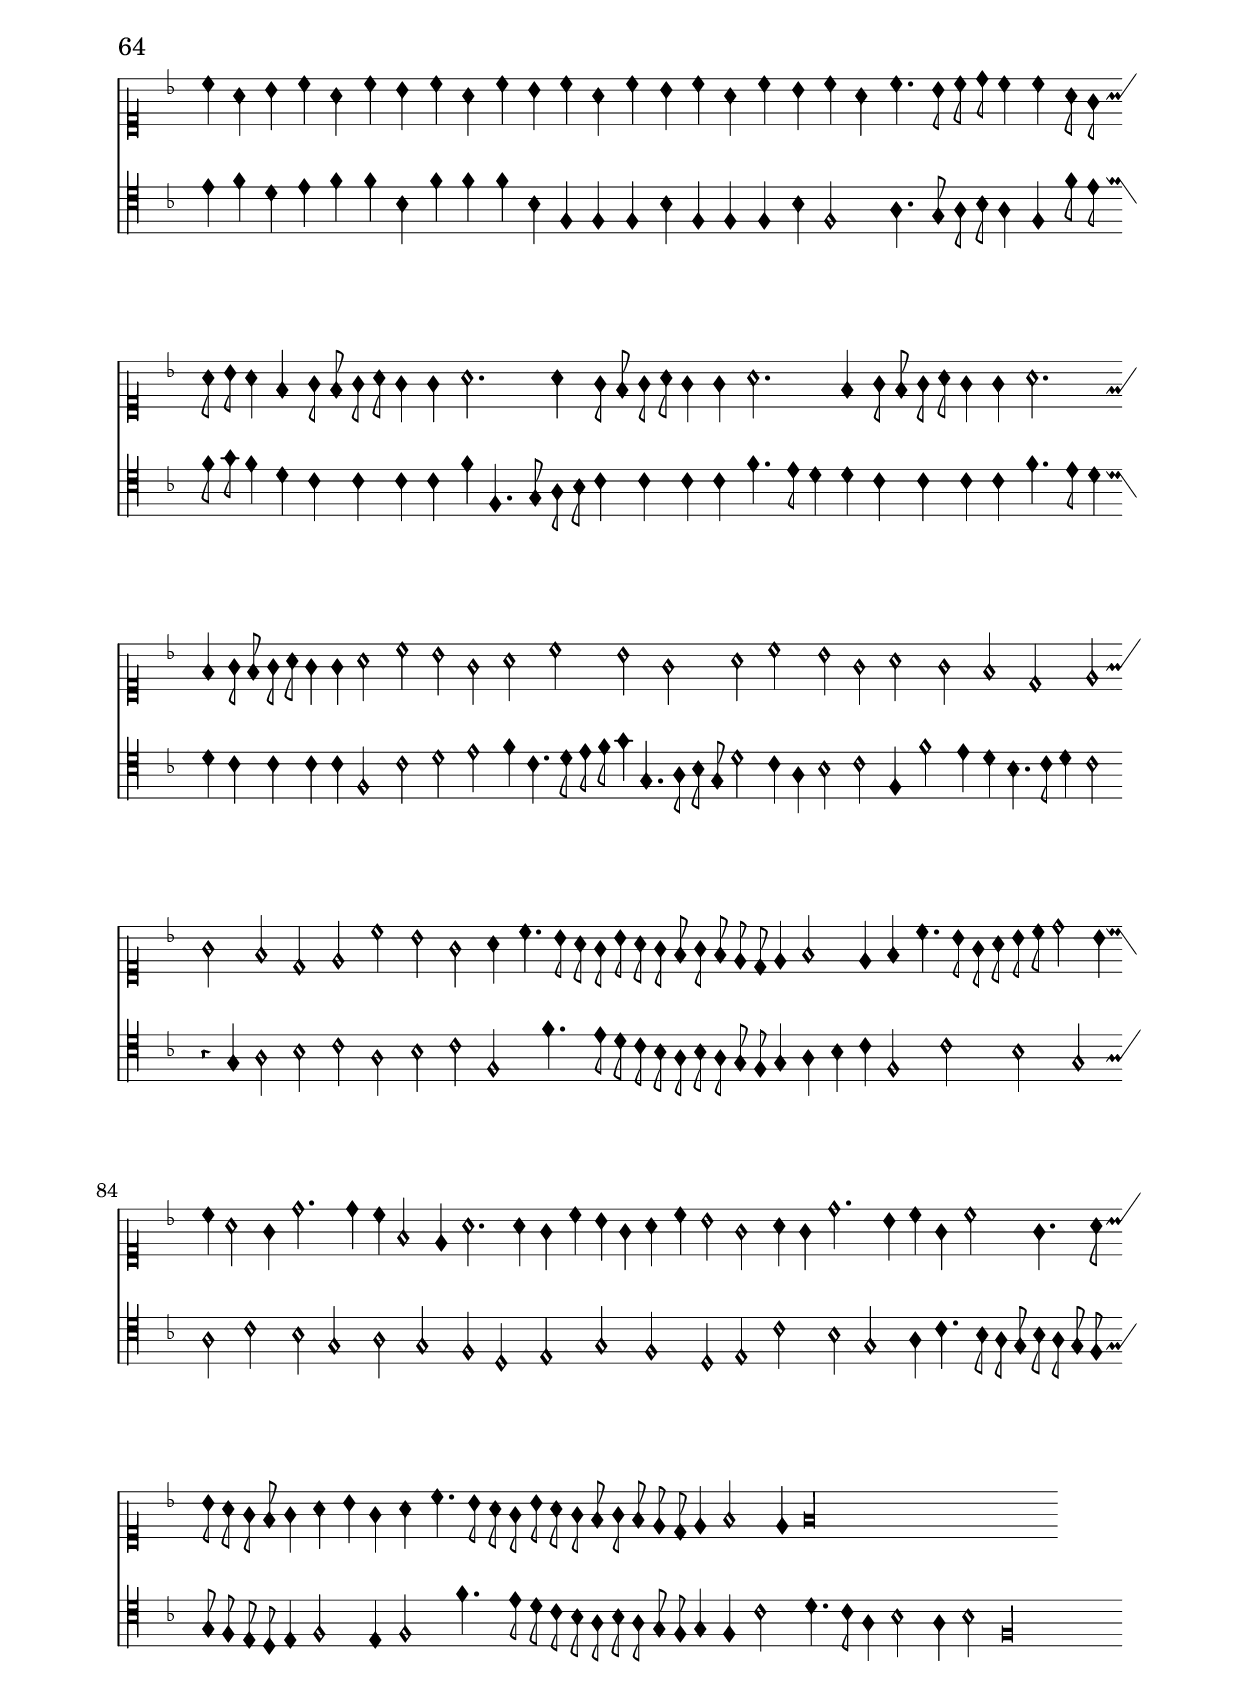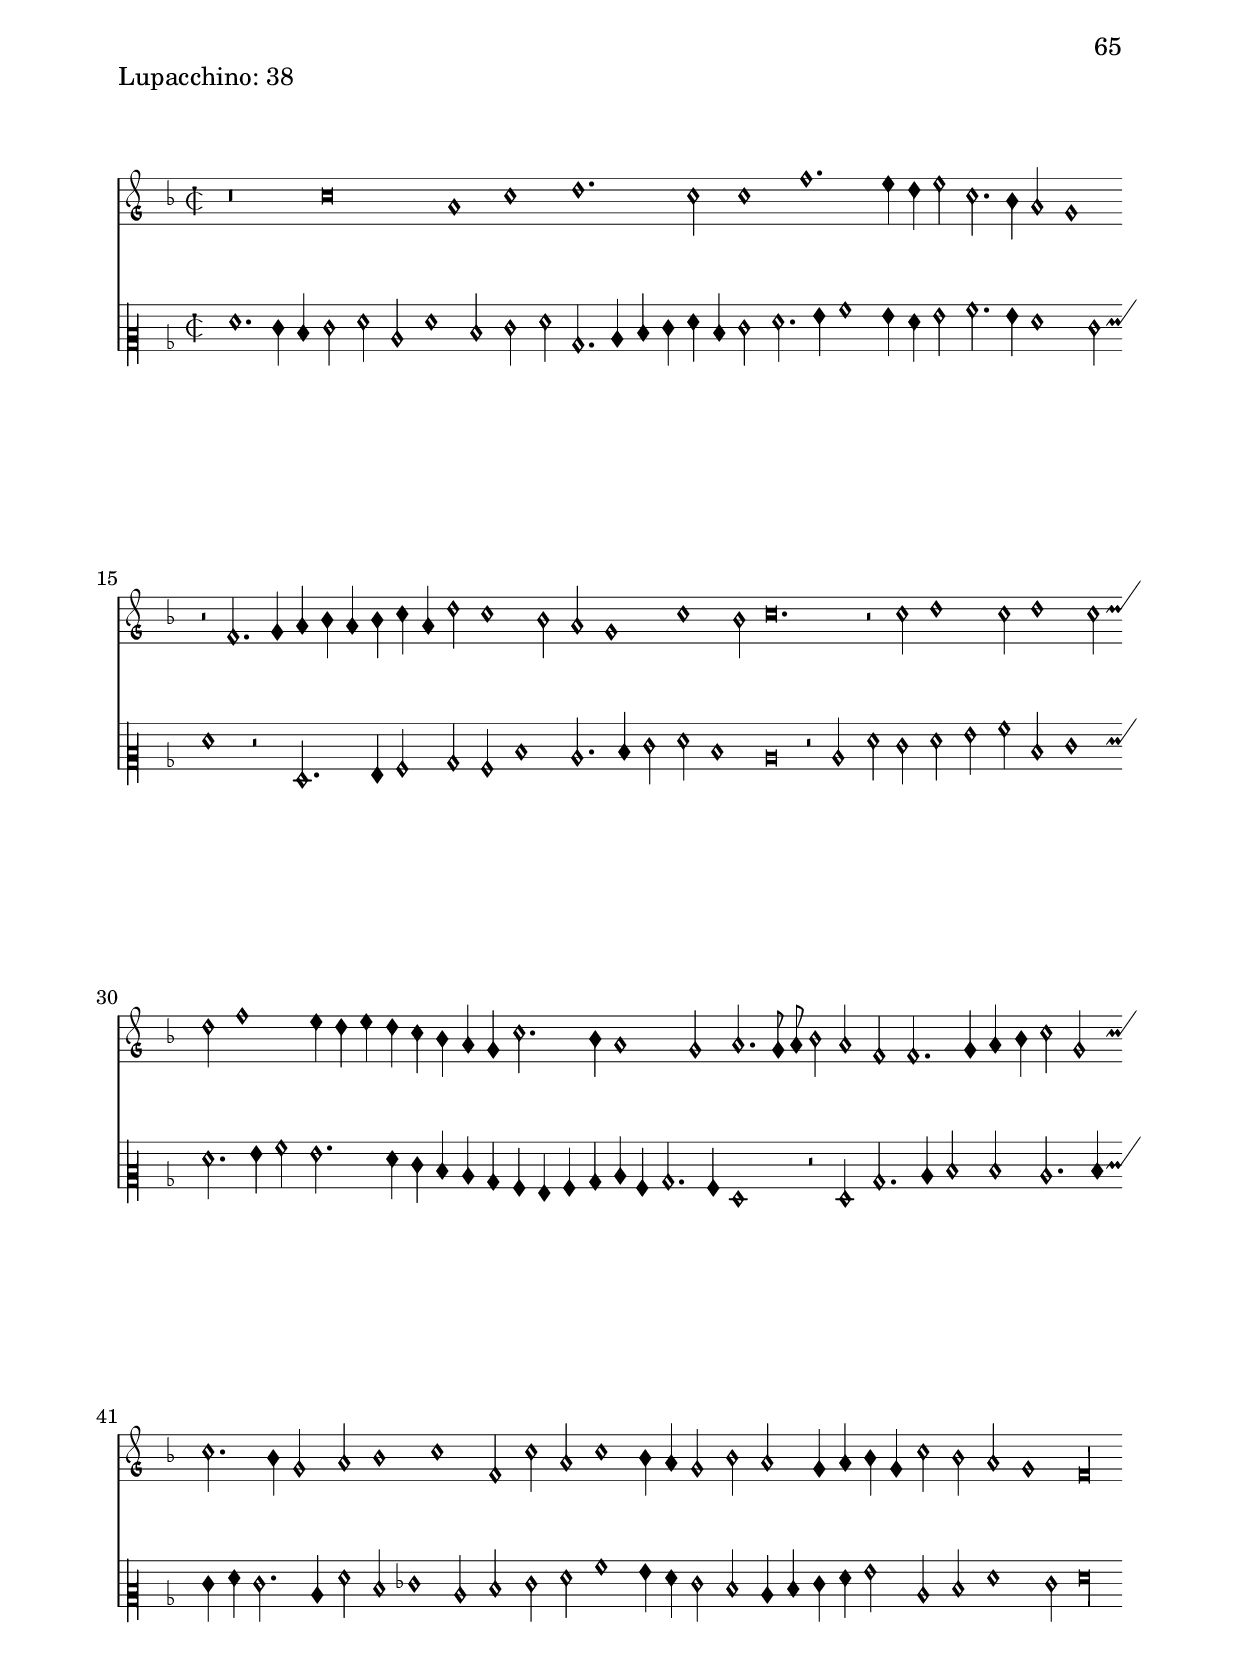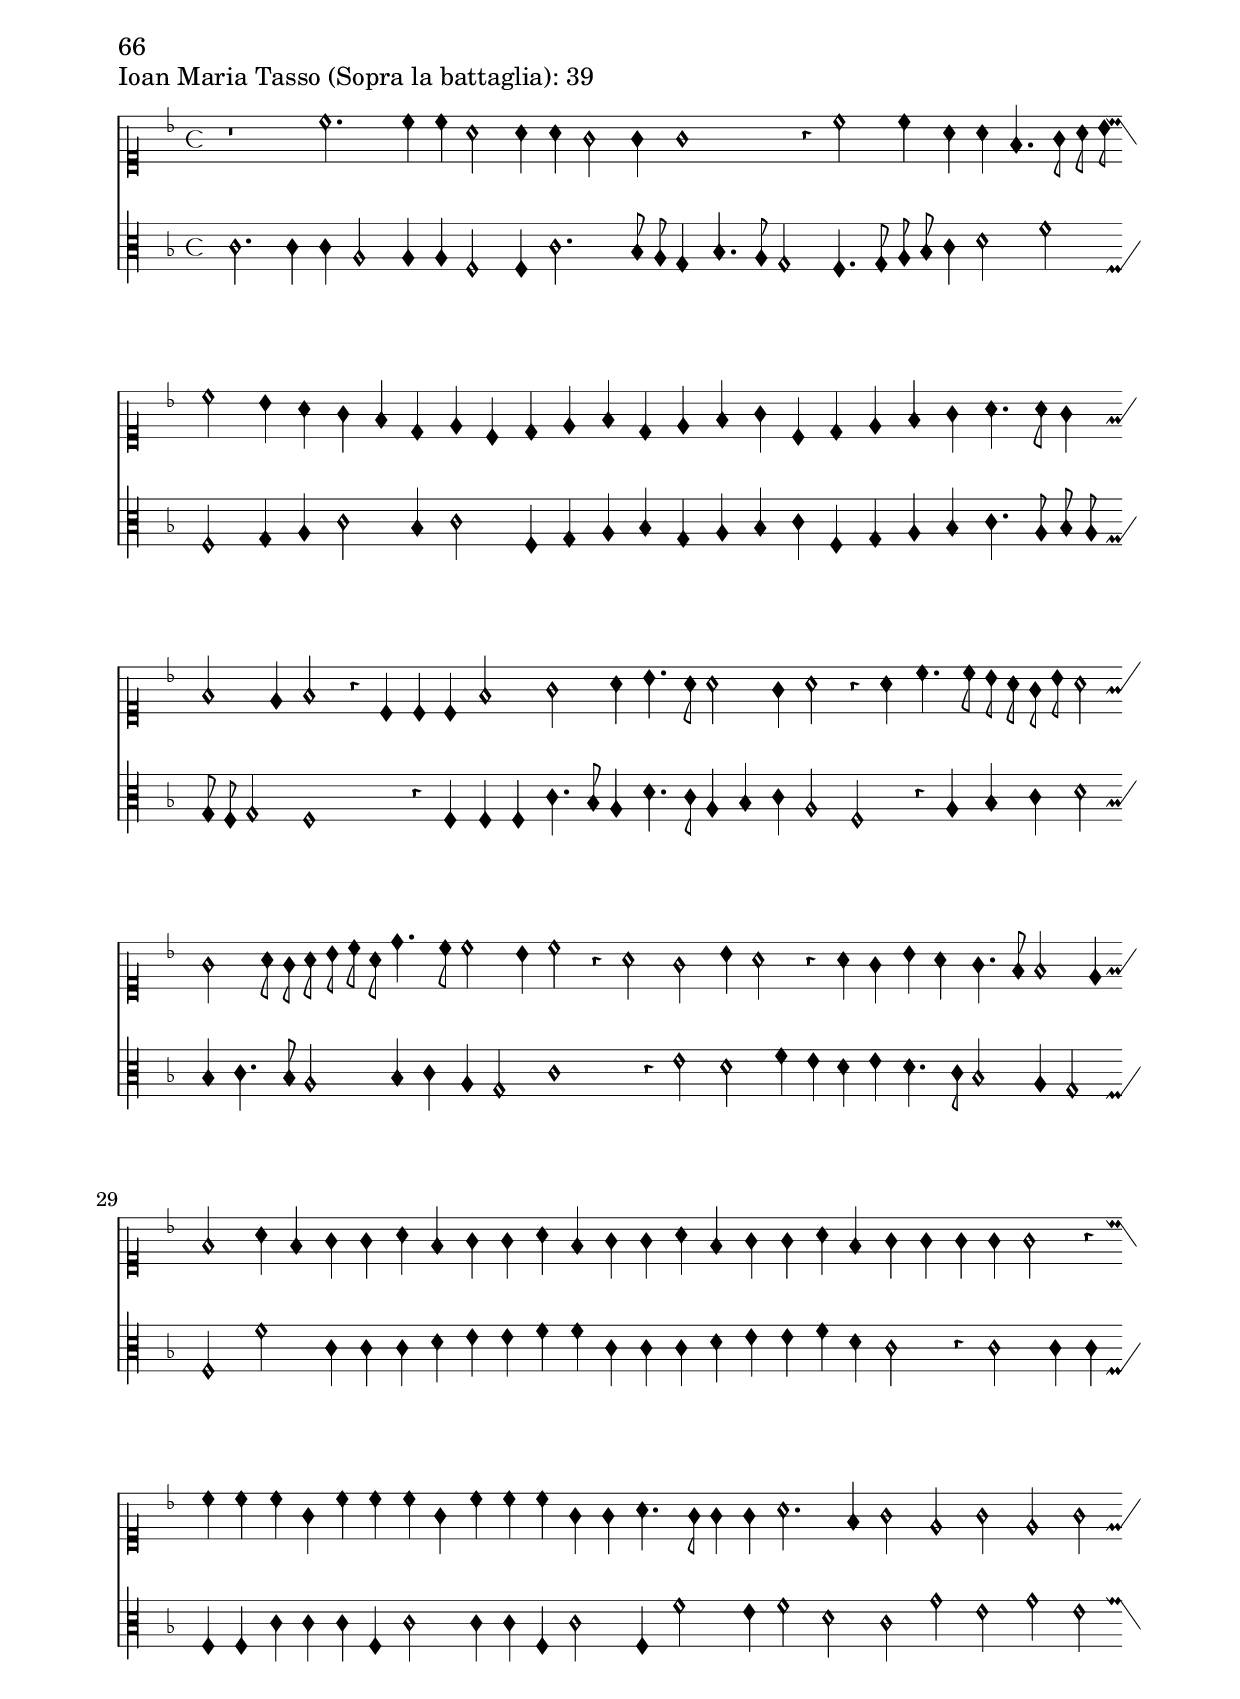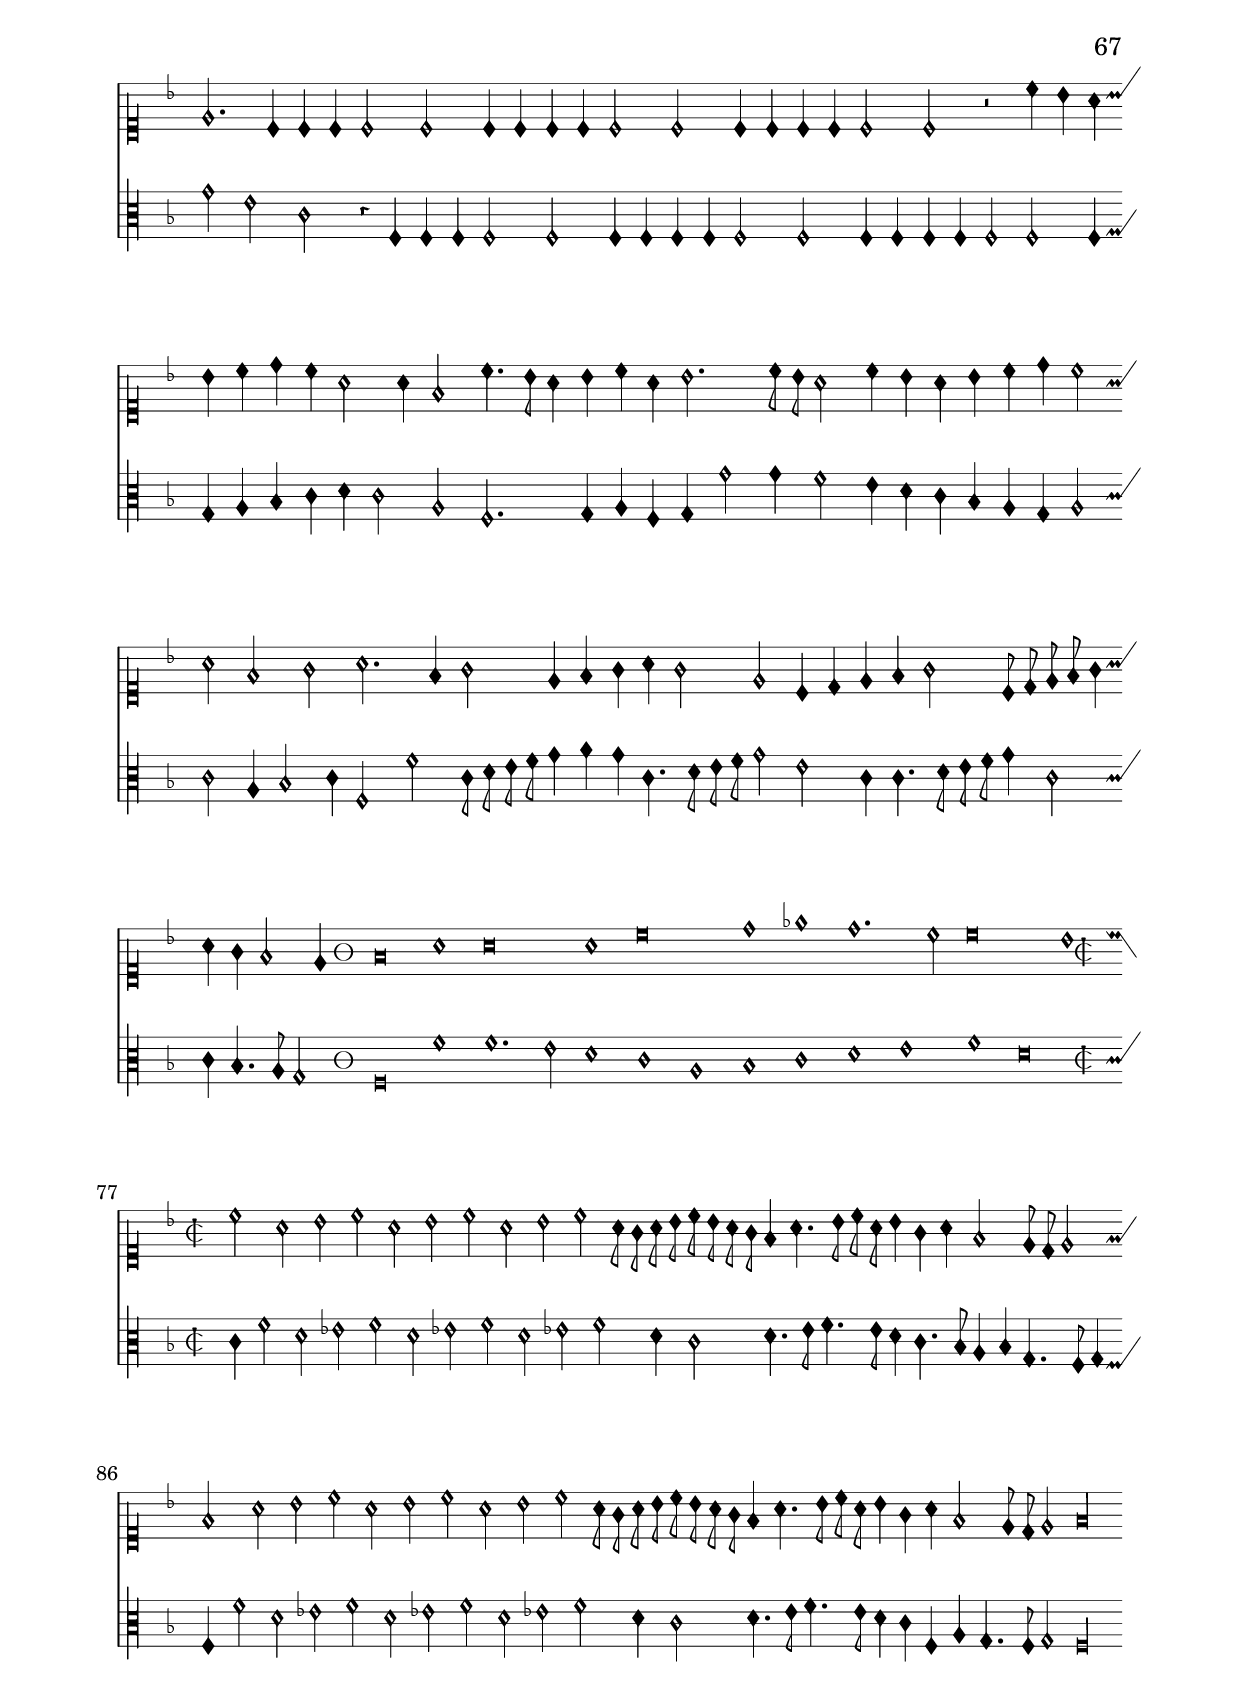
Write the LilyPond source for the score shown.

\version "2.12.3"

#(set-global-staff-size 22)

\paper {   
  #(set-paper-size "a4")
  ragged-last-bottom = ##f
  first-page-number = 46
  print-page-number = ##t
  page-top-space = 0\mm
  line-width = 17\cm
  top-margin = 10\mm
  bottom-margin = 10\mm
  after-title-space = 2\mm
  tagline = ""
  page-limit-inter-system-space = ##t
  page-limit-inter-system-space-factor = 1.3
}

\score {
  <<
    \new MensuralStaff {
      \clef "petrucci-g"
      \override NoteHead #'style = #'petrucci
      \key c\major
      \time 4/4
      r\breve  |  % 1
      r2  g'2 c''2 c''4 c''4 |  % 2
      b'2 b'2 a'2 a'2 |  % 3
      g'2 g'4 g'4 c''2 d''2 |  % 4
      e''2 a'2 b'2 d''2. % 5
      c''4 c''2. b'8 a'8 c''4 b'4 |  % 6
      c''1 r4  g'4 g'4 g'4 |  % 7
      c''2 b'4 e''2 d''4 c''4 b'4 |  % 8
      a'4 g'4 c''4. d''8 e''4 f''4. e''8 d''8 c''8 |  % 9
      d''2 c''2 f''2 e''4 d''4. % 10
      c''8 c''2 b'4 c''\breve % 11
      r4  g'2 g'4 |  % 12
      c''4. b'8 a'8 g'8 f'2 e'4 d'2 |  % 13
      c'1 r4  g'2 a'2 % 14
      b'2 c''2 a'2 d''2 % 15
      b'2 g'4 c''2 a'4. b'8 |  % 16
      c''8 d''8 e''2 f''4 e''4 d''2 c''4 |  % 17
      b'4 a'4 b'4. c''8 d''4 b'2 e''4. % 18
      d''8 c''8 b'16 a'16 b'8 c''8 d''4. c''8 c''2 b'4 |  % 19
      c''2 g'4. a'8 b'8 c''8 d''8 e''8 f''8 d''8 e''4 |  % 20
      c''4. b'8 a'8 g'8 a'8 b'8 c''2 d''2 |  % 21
      g'2 r4  g'2 g'4 c''1 % 22
      b'4 a'4 b'4 c''4 d''2. % 23
      c''4 b'4 a'4 g'4 c''4. d''8 e''2 % 24
      f''2 e''4 d''4 c''2 b'8 a'8 |  % 25
      g'2 b'2 a'1 |  % 26
      g'2. a'4 b'2 g'2 |  % 27
      a'2 d'1 g'2. % 28
      f'8 e'8 f'2 g'1 |  % 29
      r4  g'4 g'4 g'4 a'2 a'2 |  % 30
      b'4 g'8 a'8 b'8 c''8 d''8 b'8 c''2 c''2 |  % 31
      d''4. e''8 f''2 e''4 d''4. c''8 c''2 % 32
      b'8 a'8 b'2 c''1 |  % 33
      r4  g'4 c''4. b'8 a'8 g'8 a'4. b'8 c''2 % 34
      b'8 a'8 b'4 c''4 d''4 e''2 d''4 |  % 35
      c''2 b'4 a'4. g'8 g'2 f'4 |  % 36
      g'2 r4  g'4 c''2. c''4 |  % 37
      d''4 d''4 e''4 d''4. c''8 b'8 a'8 b'2 |  % 38
      a'4 c''4. d''8 e''2 d''4. c''8 c''2 % 39
      b'4 a'4 d''4. c''8 b'8 a'8 g'4 c''2 % 40
      d''4 e''4 d''4. c''8 c''2 b'4 |  % 41
      c''4 g'4 a'4 b'4 c''4. b'8 a'4 g'4 |  % 42
      c''4 b'4 a'4 g'2 f'8 e'8 f'2 |  % 43
      g'2 r4  g'4 c''2. c''4 |  % 44
      d''4 d''4 e''4 d''4. c''8 b'8 a'8 b'2 |  % 45
      a'4 c''4. d''8 e''2 d''4. c''8 c''2 % 46
      b'4 a'4 d''4. c''8 b'8 a'8 g'4 c''2 % 47
      d''4 e''4 d''4. c''8 c''2 b'4 |  % 48
      c''4 g'4 a'4 b'4 c''4. b'8 a'4 g'4 |  % 49
      c''4 b'4 a'4 g'2 f'8 e'8 f'2 |  % 50
      g'\longa }

    \new MensuralStaff {
      \clef "petrucci-c3"
      \override NoteHead #'style = #'petrucci
      \key c\major
      \time 4/4
      g1 c'2 c'4 c'4 |  % 1
      b2 b2 a2 a2 |  % 2
      g2 g4 g4 c'2 d'2 |  % 3
      e'2. d'4 c'2 b2 |  % 4
      a2 d'2. c'4 b4 a4 |  % 5
      g2 a2 f2 g2 |  % 6
      a2 r4  a4 g4 g4 c'4. b8 |  % 7
      a4 e'4. d'8 c'2 d'4 a2 |  % 8
      c'4. d'8 e'4 f'4 e'4 d'2 g4. % 9
      a8 b4 c'2 d'2 e'4 f'2 % 10
      e'4 d'4 g4 a4. b8 c'4 a4 |  % 11
      r4  a4 a4 c'4. d'8 e'4 c'4. b8 |  % 12
      a8 g8 f8 e8 f8 g8 a8 b8 c'2 b4 c'2 % 13
      a4 b2 c'2 d'2 |  % 14
      e'2 f'2 d'2 g'2 |  % 15
      e'2 c'2 f'1 |  % 16
      e'4. d'8 c'4 d'4 e'4 f'2 c'4 |  % 17
      d'2 d'2. d'4 e'4 g'4. % 18
      e'8 f'4 d'4 f'4. e'8 e'8 d'16 c'16 d'2 |  % 19
      c'2 r4  g4. a8 b8 c'8 d'8 b8 c'8 d'8 |  % 20
      e'8 f'8 e'8 d'8 c'8 b8 a8 g8 a8 b8 c'2 b4 |  % 21
      c'4. b8 a4 c'4 b2 a2 |  % 22
      g1 g'2. f'8 e'8 |  % 23
      d'1 e'2 f'4 e'2 % 24
      d'2 c'4 d'4 a2 b4 |  % 25
      c'2 d'2. c'4 d'2 |  % 26
      g4 a4 b4 c'4 d'4 b2 e'4 |  % 27
      c'2 b4 g4. a8 b4 c'4. b8 |  % 28
      a1 g2 r4  g4 |  % 29
      g4 g4 c'2 c'4. b8 a2 |  % 30
      r4  g4 g4 g4 a2 a2 |  % 31
      b2 d'2 a4 b4 c'2 |  % 32
      d'1 c'2 r4  a4 |  % 33
      c'4. b8 a4 f'4. e'8 d'4 c'4 a2 % 34
      d'2 c'4 b2 a4 b4 |  % 35
      c'2 d'2 c'4. b8 a2 |  % 36
      g4 g'2 e'4 f'2 e'2 |  % 37
      d'4 b4 c'4 d'4 g4 g'2 e'4 |  % 38
      f'4. g'8 a'2 g'2 f'4 e'4 |  % 39
      d'4. e'8 f'4 d'4 g'4. f'8 e'8 d'8 c'4 |  % 40
      f'2 g'2 f'4. e'8 d'2 |  % 41
      c'2 r4  g4 a4. b8 c'4 b4 |  % 42
      a4 g4 c'4. b8 a2 d'2 |  % 43
      e'4 c'8 d'8 e'8 f'8 g'8 e'8 f'2 e'2 |  % 44
      d'4 b4 c'4 d'4 g4 g'2 e'4 |  % 45
      f'4. g'8 a'2 g'2 f'4 e'4 |  % 46
      d'4. e'8 f'4 d'4 g'4. f'8 e'8 d'8 c'4 |  % 47
      f'2 g'2 f'4. e'8 d'2 |  % 48
      c'2 r4  g4 a4. b8 c'4 b4 |  % 49
      a4 g4 c'4. b8 a4 d'4. c'8 d'4 |  % 50
      g4 c'4 b4 e'4. d'8 c'8 b8 c'2 |  % 51
      g\longa }
  >>
  \header { piece = "Ioan Maria Tasso: 27" }
  \layout {
    indent = 0.0 \mm
    system-count = #12
  }
}

\score {
  <<
    \new MensuralStaff {
      \clef "petrucci-g"
      \override NoteHead #'style = #'petrucci
      \key c\major
      \time 2/2
      g'1. g'2 |  % 1
      a'1 b'2. a'4 |  % 2
      b'4 c''4 d''4 b'4 c''2. b'8 a'8 |  % 3
      g'2 d''2. c''4 b'1 % 4
      a'2 b'1 |  % 5
      r2  b'2 d''2 d''2 |  % 6
      b'1 c''1 |  % 7
      b'2. a'8 b'8 a'2 b'2. % 8
      a'4 g'1 f'2 |  % 9
      g'1 r2  d'2 |  % 10
      e'2 e'2 d'2. e'4 |  % 11
      f'4 g'4 a'4 f'4 g'2. a'4 |  % 12
      bes'2 a'1 g'4 f'4 |  % 13
      e'4 d'4 e'2 r2  d'2. % 14
      e'4 f'4 g'4 a'2 d'4 e'4 |  % 15
      f'4 g'4 a'4 b'4 c''4 a'4 d''2. % 16
      c''8 b'8 c''2 d''2 d'2. % 17
      e'4 f'4 g'4 a'4 g'4 a'4 b'4 |  % 18
      c''2 b'2. a'4 a'2. % 19
      g'8 f'8 g'2 a'1 |  % 20
      r2  d''1 c''2 |  % 21
      bes'2 a'4 g'4 f'2. g'4 |  % 22
      e'1 d'2 f'2. % 23
      g'4 a'4 b'4 c''2. b'8 a'8 |  % 24
      g'2. a'4 b'4 g'4 c''2. % 25
      b'8 a'8 b'2 c''1 |  % 26
      r1  c''1 |  % 27
      c''1 b'2 a'2. % 28
      g'4 f'2 e'2 d'1 % 29
      g'2. f'8 e'8 f'2 |  % 30
      g'1 r2  d'2. % 31
      e'4 f'4 g'4 a'4 b'4 c''2 |  % 32
      b'2 a'2. g'4 g'1 % 33
      f'2 g'\longa }

    \new MensuralStaff {
      \clef "petrucci-c3"
      \override NoteHead #'style = #'petrucci
      \key c\major
      \time 2/2
      r\breve  |  % 1
      r1  g1. % 2
      g2 a1 |  % 3
      b2. a4 b4 c'4 d'4 b4 |  % 4
      c'2. b8 a8 g2 d'2 |  % 5
      e'2 d'2. c'4 d'8 c'8 b8 a8 |  % 6
      g4 a4 b4 g4 a1 |  % 7
      r2  d'2 d'4 c'4 d'8 c'8 b8 a8 |  % 8
      g4 a4 b4 g4 a1 |  % 9
      r2  g4 a4 b4 c'4 d'1 % 10
      c'2 d'2 f'2. % 11
      e'4 d'1 c'2 |  % 12
      d'2 d2. e4 f4 g4 |  % 13
      a4 b4 c'4 a4 b4 a4 b4 c'4 |  % 14
      d'4 c'4 d'4 e'4 f'1 |  % 15
      d'2 f'1 e'4 d'4 |  % 16
      e'1 d'1 |  % 17
      f'1. f'2 |  % 18
      e'2. d'8 e'8 d'4 c'4 b4 a4 |  % 19
      b1 a2 d'2. % 20
      c'4 b4 a8 g8 a1 |  % 21
      g1 r2  d'1 % 22
      c'2 bes2. a8 g8 |  % 23
      f4 e4 f4 g4 a4 b4 c'4 d'4 |  % 24
      e'4 f'4 e'1 d'4 c'4 |  % 25
      d'1 r2  c'1 % 26
      b2 a2. g4 |  % 27
      f2 e2 d2. e4 |  % 28
      f4 g4 a4 b4 c'4 a4 b4 c'4 |  % 29
      d'2 g2 a1 |  % 30
      r2  g2. a4 b4 c'4 |  % 31
      d'4 c'4 d'4 e'4 f'2. e'4 |  % 32
      d'4 c'4 d'2 c'4 b4 a4 g4 |  % 33
      a1 g\longa }
  >>
  \header { piece = "Ioan Maria Tasso: 28" breakbefore = ##t }
  \layout {
    indent = 0.0 \mm
    system-count = #6
  }
}

\score {
  <<
    \new MensuralStaff {
      \clef "petrucci-g"
      \override NoteHead #'style = #'petrucci
      \key c\major
      \time 4/4
      r\breve  |  % 1
      a'1 g'2 c''2. % 2
      d''4 e''2. d''4 c''4 b'4 |  % 3
      a'4 g'4 c''1 b'4 a'4 |  % 4
      b'4 d''2 c''2 b'2 c''4. % 5
      b'8 a'2 g'4 a'1 |  % 6
      r4  d''4 d''4 d''4 c''4 a'4 b'4. c''8 |  % 7
      d''8 b'8 e''2 d''4 c''2 b'2 |  % 8
      a'4. b'8 c''8 d''8 e''2 d''2 c''4. % 9
      b'8 a'8 g'8 a'2 g'4 c''2 b'4 |  % 10
      c''2 r4  a'4 a'4 a'4 e''2 |  % 11
      d''4 e''4. d''8 c''8 b'8 a'4 d''4. c''8 b'8 a'8 |  % 12
      g'2 c''2 c''4 d''2 e''4 |  % 13
      f''4. e''8 d''8 c''8 d''2 a'2 c''2 % 14
      e''2 a'2 d''2 b'2 % 15
      g'2 c''4. b'8 a'2 g'4 |  % 16
      a'1 r2  g'2 |  % 17
      g'2 a'2 b'4 c''2 d''4 |  % 18
      e''4 c''4 d''2 c''2 b'2 |  % 19
      a'2 d''2. c''4 b'4 a'4 |  % 20
      g'2 c''2. b'4 a'2. % 21
      g'8 f'8 g'2 a'\breve % 22
      r4  d''2 d''4 |  % 23
      b'4 g'4 b'4. c''8 d''8 b'8 e''2 d''4. % 24
      c''8 b'8 a'8 b'8 c''8 d''8 e''8 f''4 d''2 c''4 |  % 25
      d''1 r4  a'2 a'4 |  % 26
      d''4 d''4 c''4 e''4. d''8 c''8 b'8 a'4 c''4 |  % 27
      b'2 a'4. b'8 c''8 d''8 e''8 c''8 d''8 c''8 b'8 a'8 |  % 28
      d''4 b'4 c''4 d''2 b'4 e''2 |  % 29
      d''4 c''2 b'4. a'8 a'2 g'4 |  % 30
      a'1 r4  d''4 c''4 a'4 |  % 31
      c''4 c''4 b'4 e''2 d''4 c''2 |  % 32
      b'4 c''2 d''2 e''2 f''4 |  % 33
      d''2 c''2 b'2 a'4. b'8 |  % 34
      c''8 d''8 e''8 c''8 d''4 e''4. d''8 d''2 c''4 |  % 35
      d''4 a'4. b'8 c''4. b'8 g'4. a'8 b'8 c''8 |  % 36
      d''4 d'4. e'8 f'8 g'8 a'8 b'8 c''8 d''8 e''4 c''4. % 37
      b'8 a'2 g'2  a'4. b'8 c''4. % 38
      b'8 g'4. a'8 b'8 c''8 d''4 d'4. e'8 f'8 g'8 |  % 39
      a'8 b'8 c''8 d''8 e''4 c''4. b'8 a'2 g'4 |  % 40
      a'8 b'8 c''8 d''8 e''4 f''2 e''4 d''4 a'4 |  % 41
      r4  d''4 c''8 b'8 c''8 d''8 cis''\longa }

    \new MensuralStaff {
      \clef "petrucci-c3"
      \override NoteHead #'style = #'petrucci
      \key c\major
      \time 4/4
      a1 g2 c'1 % 1
      d'2 e'2. d'4 |  % 2
      c'4 b4 a4 g4 c'1 |  % 3
      d'2 a4 b4 c'4 d'4 e'4 f'4 |  % 4
      g'2 f'2 e'2 d'4 c'2 % 5
      d'4 b2 a4 d'4 d'4 d'4 |  % 6
      c'4 b4. c'8 d'8 b8 e'4 d'2 b2 % 7
      a2 b4 c'2 g2 |  % 8
      a8 b8 c'8 d'8 e'2 c'4 d'2 a2 % 9
      d'2 c'4. d'8 e'4 d'2 |  % 10
      c'2 d'2 r4  a4 a4 a4 |  % 11
      d'4 c'2 a4 d'4. c'8 b8 a8 g2 % 12
      c'2 a2 d'2 c'4 |  % 13
      d'4. c'8 d'4 b2 a4 c'2 |  % 14
      e'2 a2 d'2 b2 |  % 15
      g2 c'2 a2 b2 |  % 16
      r4  a4 a4 a4 g2 c'2. % 17
      b4 a2 e'2 f'2 |  % 18
      e'2 d'4 f'2 e'2 d'2 % 19
      c'4 d'4 c'4 b4 a4 g2 |  % 20
      c'2. b4 a2 c'2 |  % 21
      b1 a1 |  % 22
      r4  d'2 d'4 b4 g4 b4. c'8 |  % 23
      d'8 b8 e'2 d'2 c'2 b4 |  % 24
      d'4 e'2 d'4. e'8 f'4 e'2 |  % 25
      d'2 g2 d'1 |  % 26
      r4  d'4 a4 a4 c'4 c'4 d'4 c'4 |  % 27
      d'4 g4 a8 b8 c'8 d'8 e'2 d'4. c'8 |  % 28
      b2 a4 g4. a8 b4 c'2 |  % 29
      d'4 a4 c'4 d'4. c'8 b8 a8 b2 |  % 30
      a2 r4  d'4 c'4 b4 c'4 c'4 |  % 31
      a4 e'4. d'8 c'2 d'4 e'4 c'8. d'16 |  % 32
      e'2 f'2 g'2 a'2 |  % 33
      g'4 f'2 e'2 d'2 c'4. % 34
      b8 a4 d'4 c'8. d'16 e'4 f'4 e'2 |  % 35
      d'2 a4. b8 c'4. b8 g4. a8 |  % 36
      b8 c'8 d'4 d4. e8 f8 g8 a8 b8 c'8 a8 e'4. % 37
      d'8 c'4 b2 a4 r4  a4. b8 |  % 38
      c'4. b8 g4. a8 b8 c'8 d'4 d4. e8 |  % 39
      f8 g8 a8 b8 c'8 a8 e'4. d'8 c'4 b2 |  % 40
      a4. b8 c'8 a8 d'4 c'2 d'4. c'8 |  % 41
      bes2 a2 a\longa }
  >>
  \header { piece = "Ioan Maria Tasso: 29" breakbefore = ##t }
  \layout {
    indent = 0.0 \mm
    system-count = #12
  }
}

\score {
  <<
    \new MensuralStaff {
      \clef "petrucci-c1"
      \override NoteHead #'style = #'petrucci
      \key c\major
      \time 4/4
      g'1. a'2 |  % 1
      b'2 g'2 b'2 c''2 |  % 2
      d''2. c''4 b'2 a'2. % 3
      g'4 g'2. f'8 e'8 f'4 e'8 f'8 |  % 4
      g'1 r4  g'2 g'4 |  % 5
      b'4. c''8 d''4 a'2 b'2 c''2 % 6
      d''4 e''4 c''2 b'8 a'8 b'2 |  % 7
      c''2 r4  c''4 b'4 c''4 d''4 a'4. % 8
      b'8 c''8 d''8 e''2 d''4 c''2 b'2 % 9
      a'4. g'8 g'2 f'4 g'2 |  % 10
      r4  d''4 c''4 a'4 b'8 a'8 b'8 c''8 d''8 e''8 d''2 % 11
      c''4 b'2 a'4 c''2 b'8 a'8 |  % 12
      b'4 c''2 b'4 c''1 |  % 13
      r4  g'2 g'4 f'4 d'4. e'8 f'8 g'8 |  % 14
      a'1 g'2 e'4 f'4. % 15
      e'8 e'8 d'16 c'16 d'2 c'2 r4  g'4 |  % 16
      g'4 d'4 f'4. g'8 a'8 b'8 c''8 d''8 e''8 c''8 d''4. % 17
      c''8 b'8 a'8 b'1 a'4 g'2 % 18
      c''2 b'4 c''2 r4  g'4. % 19
      a'8 b'8 c''8 d''8 b'8 c''8 d''8 e''2 d''4. c''8 |  % 20
      b'2 a'2. g'4 g'2. % 21
      f'8 e'8 f'2 g'4 d'4. e'8 f'8 g'8 |  % 22
      a'8 b'8 c''2 b'2 a'2 g'4 |  % 23
      f'2 e'2 d'2 f'4. g'8 |  % 24
      a'8 b'8 c''2 b'4 c''2 r4  g'4 |  % 25
      c''2 b'4 d''4. c''8 a'8 b'8 c''8 d''8 e''8 c''8 |  % 26
      d''8 c''8 b'8 a'8 b'2 a'2 g'4 f'4 |  % 27
      d'4 g'2 a'4. g'8 f'4 e'4 d'2 % 28
      c'4 f'2. g'4 a'2 |  % 29
      g'4. f'8 e'8 d'8 c'2 d'2 e'2 % 30
      f'4 g'2. f'4 e'8 f'8 g'8 a'8 |  % 31
      b'8 c''8 d''2 c''4 b'2 a'2 |  % 32
      g'2 c''2. b'8 a'8 b'2 |  % 33
      c''1 r4  g'2 a'4. % 34
      b'8 c''8 d''8 e''2 d''4 c''4. b'8 a'8 g'8 |  % 35
      a'4. b'8 c''4 b'2 a'2 g'2 % 36
      f'8 e'8 f'2 g'1 |  % 37
      r4  g'2 a'4. b'8 c''8 d''8 e''2 |  % 38
      d''4 c''4. b'8 a'8 g'8 a'4. b'8 c''4 b'2 % 39
      a'2 g'2 f'8 e'8 f'2 |  % 40
      g'\longa }

    \new MensuralStaff {
      \clef "petrucci-c3"
      \override NoteHead #'style = #'petrucci
      \key c\major
      \time 4/4
      r\breve  |  % 1
      g1. a2 |  % 2
      b2 g2 b2 c'2 |  % 3
      d'4. c'8 b2 a1 |  % 4
      g2 r4  g2 g4 b4. c'8 |  % 5
      d'4. c'8 b4 c'4 d'2 e'2 |  % 6
      f'2 e'2 d'1 |  % 7
      c'1 r4  c'4 b4 c'4 |  % 8
      d'4 a4. b8 c'4 d'4 e'2 e'4 |  % 9
      d'2 c'4. b8 a2 b8 a8 b8 c'8 |  % 10
      d'8 e'8 d'4 a4 d'4. c'8 b8 a8 g2 |  % 11
      d'4 e'2 d'2 c'4. d'8 e'8 c'8 |  % 12
      d'1 c'2 r4  c'2 % 13
      g4. a8 b8 c'8 d'4 g2 a4. % 14
      b8 c'4 d'2 e'4. d'8 c'4 d'4. % 15
      c'8 c'2 b4 c'1 |  % 16
      r4  g4 a4 a4 d'4 c'4 c'4 b4. % 17
      c'8 d'2 e'2 d'4. c'8 b2 % 18
      c'4 d'2 c'1 |  % 19
      r4  g2 c'4. b8 a4 b4 g4. % 20
      a8 b8 c'8 d'2 c'2. b4 |  % 21
      a1 g2 r4  d4 |  % 22
      f4. g8 a4 b2 c'2 bes2 % 23
      a2 g2 f4. g8 a2 % 24
      a4 g2 f4 c4 f4 g4 |  % 25
      a2 b4. c'8 d'2 c'2 |  % 26
      b2 d'4. c'8 a8 b8 c'8 d'8 e'8 c'8 d'8 c'8 |  % 27
      b8 a8 b2 a2 a4 g2 |  % 28
      g4 a4. g8 f2 e4 d2 |  % 29
      g2 g4 a2 g4. f8 e8 d8 |  % 30
      c4 f4 e8 f8 g8 a8 b8 c'8 d'4 c'2 |  % 31
      b2 a2 g2 c'2 |  % 32
      b2 c'2 d'1 |  % 33
      c'2 r4  a4. b8 c'8 d'8 e'4 d'4 |  % 34
      c'4. b8 a8 g8 a4 b4 c'2 d'4. % 35
      e'8 f'4 e'2 d'2 c'2 |  % 36
      bes2 a2 g2 r4  g4 |  % 37
      a8 b8 c'8 d'8 e'4 d'4 c'4. b8 a8 g8 a4 |  % 38
      b4 c'2 d'4. e'8 f'4 e'2 |  % 39
      d'2 c'2 bes2 a2 |  % 40
      g\longa }
  >>
  \header { piece = "Ioan Maria Tasso: 30" breakbefore = ##t }
  \layout {
    indent = 0.0 \mm
    system-count = #12
  }
}

\score {
  <<
    \new MensuralStaff {
      \clef "petrucci-c1"
      \override NoteHead #'style = #'petrucci
      \key c\major
      \time 4/4
      r1  e'1 |  % 1
      a'2. g'4 f'2 e'2 |  % 2
      d'2 g'1 f'4 e'4 |  % 3
      f'2 g'2 a'2 g'4 f'4. % 4
      e'8 e'2 d'4 e'1 |  % 5
      r4  e'4 g'4 g'4 a'4 c''2 b'4 |  % 6
      a'4 d''2 c''2 b'2 a'2 % 7
      g'8 f'8 g'2 a'1 |  % 8
      r4  a'4 g'4 e'4 g'4 g'4 f'4 e'4. % 9
      f'8 g'8 a'8 b'2 c''2 b'4 a'2 % 10
      g'8 f'8 e'2 d'4. e'8 f'8 g'8 a'2 % 11
      g'2 f'4. e'8 e'2 d'4 |  % 12
      e'2 r4  a'2 d''2 d''4 |  % 13
      c''4 a'4 c''4. b'8 a'8 g'8 a'4. g'8 f'8 e'8 |  % 14
      d'8 c'8 f'4 e'2 g'2 e'4 f'4. % 15
      e'8 e'8 d'16 c'16 d'2 c'2 r4  e'2 % 16
      f'4. g'8 a'4 b'4 c''4 d''2 |  % 17
      c''4 b'4 a'2 g'4 f'2 e'4 |  % 18
      g'4 f'2 e'2 d'4 e'2 |  % 19
      r4  a'2 a'4 b'2 b'2 |  % 20
      c''4. d''8 e''4. d''8 c''8 b'8 a'8 g'8 c''2 |  % 21
      b'2 a'2 g'2 f'2 |  % 22
      e'2 c'4 d'4. e'8 f'8 g'8 a'8 b'8 c''4 |  % 23
      b'4 a'2 g'4 a'1 |  % 24
      r4  a'2 a'4 d''2 c''4 b'2 % 25
      a'2 g'4 f'2 e'4 a'4. % 26
      g'8 g'2 f'4 g'2 r4  d'2 % 27
      d'4 g'2 f'4. g'8 a'8 b'8 c''8 d''8 |  % 28
      e''4 a'2 d''2 c''2 a'2 % 29
      d''2 b'2 g'2 c''4. % 30
      b'8 a'2 g'4 a'2 r4  a'4 |  % 31
      d''4. c''8 b'4. a'8 g'4 c''2 b'2 % 32
      a'2 g'2 f'2 e'2 % 33
      d'4 e'2 r4  c'2 c'4 |  % 34
      e'4. f'8 g'8 a'8 b'8 c''8 d''4 c''2 b'2 % 35
      a'4. g'8 g'2 f'8 e'8 f'2 |  % 36
      g'2 r4  d'2 a'4. g'8 f'8 e'8 |  % 37
      f'4 g'4. f'8 e'2 f'4. e'8 d'4. % 38
      e'8 f'8 g'8 a'4 g'2 f'2 e'2 % 39
      d'8 c'8 d'2 e'2 r4  d'2 % 40
      a'4. g'8 f'8 e'8 d'4 g'4. f'8 e'2 % 41
      f'4. e'8 d'4. e'8 f'8 g'8 a'4 g'2 % 42
      f'2 e'2 d'8 c'8 d'2 |  % 43
      e'\longa }

    \new MensuralStaff {
      \clef "petrucci-c4"
      \override NoteHead #'style = #'petrucci
      \key c\major
      \time 4/4
      e1 a2. g4 |  % 1
      f2 e2 d2 g2. % 2
      f4 e4 d4 c2 r4  c'4 |  % 3
      a2 b4 c'2 f4 g4 a4. % 4
      g8 e4 f2 e2 r4  e4 |  % 5
      g4 a4 b4 c'4. b8 a2 d'4. % 6
      c'8 b2 a2 g4 d'2 |  % 7
      c'2 b2 a2 r4  a4 |  % 8
      g4 f4 e8 f8 g8 a8 b2 a2 |  % 9
      c'2 b4 d'4 c'4 a4 b4 c'4 |  % 10
      d'4 g2 a4 b2 a4. g8 |  % 11
      f4 g4 e4 f8. g16 a4. g8 f2 |  % 12
      e4 a2 d'2 d'4 b2 |  % 13
      c'4 d'4 e'4 c'4 f'8 e'8 d'8 c'8 d'4. c'8 |  % 14
      b8 a8 d'4 c'2. b4 a4 d'4. % 15
      c'8 c'2 b4 c'1 |  % 16
      r4  a4 d'2. c'4 b2 |  % 17
      e'4. d'8 c'2 c'4 d'2 c'4 |  % 18
      b4 a4. g8 g4 f2 e4 a4. % 19
      b8 c'2 d'2 d'4 b2 |  % 20
      a2 c'2 c'4 d'8 e'8 f'4 e'2 % 21
      d'2 c'2 bes2 a2 % 22
      g4 a4 b8. c'16 d'2 c'4 a4 |  % 23
      d'4. c'8 b4 e4 f4. g8 a4 d4 |  % 24
      r8  a8 a4 a4 d'4. c'8 b4 e'2 |  % 25
      d'2 c'2 d'4 a2 c'4. % 26
      b8 b8 a16 g16 a2 g1 |  % 27
      r4  g4 g4 g4 d'2 c'4 a2 % 28
      a4 d'4. c'8 b4 a2 a4 |  % 29
      d'2 b2 g2 c'4. b8 |  % 30
      a4 c'4 b2 a1 |  % 31
      r4  d'2 b4 e'2. e'4 |  % 32
      d'2 c'2 bes2 a4. g8 |  % 33
      f2 e2 f2 r4  c4 |  % 34
      c4 c4 e2 d4 a2 g4 |  % 35
      e4 f2 g4 c2 d2 |  % 36
      e4. f8 g2 r4  d2 f2 % 37
      e2 a4. g8 f8 e8 d4 g2 % 38
      a4. b8 c'4 bes2 a4. g8 |  % 39
      f1 e2 g2 |  % 40
      r4  d2 f2 e2 a4. % 41
      g8 f8 e8 d4 g2 a4. b8 c'4 |  % 42
      bes2 a4. g8 f1 |  % 43
      e\longa }
  >>
  \header { piece = "Ioan Maria Tasso: 31" breakbefore = ##t }
  \layout {
    indent = 0.0 \mm
    system-count = #12
  }
}

\score {
  <<
    \new MensuralStaff {
      \clef "petrucci-c1"
      \override NoteHead #'style = #'petrucci
      \key c\major
      \time 4/4
      r\breve  |  % 1
      e'4. f'8 g'4 a'4. b'8 c''8 a'8 b'2 |  % 2
      a'4 c''4. b'8 a'8 g'8 f'4 a'2 g'4 |  % 3
      a'4. b'8 c''4 d''2 a'4 c''4 b'4 |  % 4
      a'4. g'8 f'8 e'8 d'4 d''2 c''4 g'4 |  % 5
      d''4 d''4. c''8 b'8 a'8 g'2 c''2 |  % 6
      b'4 g'4 d''4. c''8 b'4 c''4 a'2 |  % 7
      g'4 e'2 d'4 e'4 g'4 a'4 b'4 |  % 8
      c''4. b'8 a'4 g'4 f'4 e'4 r4  g'4 |  % 9
      a'4 a'4 c''4. b'8 a'4 f'4. g'8 a'8 b'8 |  % 10
      c''4 d''4 d'8 e'8 f'8 g'8 a'4 d'4 g'4. f'8 |  % 11
      f'4 g'4 e'2 d'4 g'2 a'4 |  % 12
      b'4 g'4. e'8 f'4 g'4 e'4. c'8 d'4 |  % 13
      e'4 c'4 f'2 e'4 e''2 d''4 |  % 14
      c''2 b'2 a'2 g'4 f'2 % 15
      e'4 a'2. a'4 d'2 |  % 16
      d''2. d''4 g'1 |  % 17
      c''2. c''4 a'2. a'4 |  % 18
      d''2. d''4 b'2 g'2 |  % 19
      c''2. b'4 a'2 g'2 |  % 20
      f'2 e'4 e''2 d''4 c''2 |  % 21
      b'2 r4  a'4. g'8 g'4 f'2 |  % 22
      e'2 d'2 c'4 c''4. a'8 g'4 |  % 23
      c''4. b'8 a'4 g'4 f'2 e'2 |  % 24
      r4  e''4. d''8 d''4 c''4 a'4 b'4 c''4 |  % 25
      g'2 a'4 f'4 g'4 a'4 e'2 |  % 26
      f'2 e'4 a'4. f'8 g'4 a'4 d''4 |  % 27
      c''4 a'4 b'2 a'4 d'4 r4  f'4. % 28
      e'8 e'2 d'4 e'4 a'4. g'8 e'4 |  % 29
      f'2 e'4 f'2 g'4 a'8 g'8 a'8 b'8 |  % 30
      c''4 a'4. g'8 g'4 f'2 e'4 f'4. % 31
      e'8 e'2 d'4 e'4 a'2 g'4 |  % 32
      a'4 b'4 c''2 b'2 a'4 g'2 % 33
      f'4 g'4 d''4 c''4 b'4 a'2 |  % 34
      g'4 d'4 e'8 d'8 g'2 f'4 g'4. f'8 |  % 35
      e'4 c'4 d'2 c'4 c''4. b'8 b'4 |  % 36
      a'2 r4  g'4. f'8 f'4 g'8 a'8 b'8 g'8 |  % 37
      a'2 r4  g'2 f'4 g'4 e'4 |  % 38
      d'2 c'4 c''2 b'4 c''8 d''8 e''8 c''8 |  % 39
      d''2 r4  c''2 b'4 a'2 |  % 40
      g'2 f'2 e'4 e''2 d''4 |  % 41
      c''4 a'4 b'2 a'2 r4  g'4. % 42
      e'8 f'4 g'4 c'4 d'2 c'4 c''4. % 43
      b'8 b'4 c''4 f'4 g'2 r4  f'4. % 44
      e'8 e'4 f'2 c'4 f'4. e'8 e'2 % 45
      d'4 e'2 f'2 r4  e'2 % 46
      d'4 e'8 f'8 g'8 a'8 b'4 c''2 b'4 |  % 47
      a'4 d''4 b'4 c''2 b'8 a'8  % 48
      gis'\longa }

    \new MensuralStaff {
      \clef "petrucci-c4"
      \override NoteHead #'style = #'petrucci
      \key c\major
      \time 4/4
      e4. f8 g4 a4. b8 c'8 a8 b2 |  % 1
      a4 c'4. b8 a8 g8 f4 a2 g4 |  % 2
      a4. b8 c'4 d'2 a4 c'4 b4 |  % 3
      a4. g8 f8 e8 d4 d'2 c'4 g4 |  % 4
      d'4 d'4. c'8 b8 a8 g2 c'2 |  % 5
      b4 g4 d'4. c'8 b4 c'4 a2 |  % 6
      g4 e4 d2 e2 r4  d4 |  % 7
      e4 g4 a4 b4 c'4. b8 a4 g4 |  % 8
      f4 e4 r4  g4 a4 a4 c'4. b8 |  % 9
      a4 f4. g8 a8 b8 c'4 d'4 d8 e8 f8 g8 |  % 10
      a4 d4 g4. f8 f4 g4 e2 |  % 11
      d4 g2 a4 b4 g4. e8 f4 |  % 12
      g4 e4. c8 d4 e4 c4 f2 |  % 13
      e4 e'2 d'4 c'2 b2 |  % 14
      a2 g2 f2 e2 |  % 15
      a2. a4 d2 d'2. % 16
      d'4 g1 c'2. % 17
      c'4 a2. a4 d'2. % 18
      d'4 b2 g2 c'2. % 19
      b4 a4 g4 f2 e4 e'2 % 20
      d'4 c'2 b2 r4  a4. % 21
      g8 g4 f2 e2 d2 |  % 22
      c4 c'4. a8 b4 c'4. b8 a4 g4 |  % 23
      f2 e4 e'4. d'8 d'4 c'4 a4 |  % 24
      b4 c'4 g4. g8 a4 f4 g4 a4 |  % 25
      e2 f2 e4 a4. f8 g4 |  % 26
      a4 d'4 c'4 a4 b2 a4 d4 |  % 27
      r4  f4. e8 e2 d4 e4 a4. % 28
      g8 e4 f2 e4 f2 g4 |  % 29
      a8 g8 a8 b8 c'4 a4. g8 g4 f2 |  % 30
      e4 f4. e8 e2 d4 e4 a2 % 31
      g4 a4 b4 c'2 b2 |  % 32
      a4 g2 f4 g4 d'4 c'4 b4 |  % 33
      a2 g4 d4 e8 d8 g2 f4 |  % 34
      g4. f8 e4 c4 d2 c2 |  % 35
      r4  c'4. b8 b4 a2 r4  g4. % 36
      f8 f4 g8 a8 b8 g8 a2 r4 g2 % 37
      f4 g4 e4 d2 c4 c'2 % 38
      b4 c'8 d'8 e'8 c'8 d'2 r4 c'2 % 39
      b4 a2 g2 f4 e4 |  % 40
      e'2 d'4 c'2 a4 b2 |  % 41
      a2 r4  g4. e8 f4 g4 c4 |  % 42
      d2 c4 c'4. b8 b4 c'4 f4 |  % 43
      g2 r4  f4. e8 e4 f2 |  % 44
      c2 f2 e4 d4 e2 |  % 45
      f2 r4  e2 d4 e2 |  % 46
      f2 e4. f8 g8 e8 a2 g4 |  % 47
      f4 d4 e\longa }
  >>
  \header { piece = "Lupacchino: 32" breakbefore = ##t }
  \layout {
    indent = 0.0 \mm
    system-count = #12
  }
}

\score {
  <<
    \new MensuralStaff {
      \clef "petrucci-f"
      \override NoteHead #'style = #'petrucci
      \key f\major
      \time 4/4
      r\breve r1 % 1
      f2. d4 |  % 2
      e4 c4. d8 e8 c8 d4 f2 e4 |  % 3
      f4 f,4 bes,2 a,8 bes,8 c8 d8 e8 f8 g8 e8 |  % 4
      f8 g8 a8 f8 g2 a4 f2 g4 |  % 5
      a2 g2 r4  d4 e4 c4 |  % 6
      f4. e8 d4 c2 d4 e4 c4 |  % 7
      d2 c2 f,2 g,4 a,4 |  % 8
      c4 bes,4 a,2 g,2 r4  c2 % 9
      d4 e4 f8 g8 a8. g16 g2 f4 |  % 10
      g4 g,4 a,8 bes,8 c8 d8 e4 f4 g4 a8 bes8 |  % 11
      c'8 bes8 a8 g8 a2 g2 f2 |  % 12
      c4 d4 e4 f4 c4 g4 d4 f2 % 13
      e4 a2 g4 g,2 a,2 % 14
      bes,4. c8 d4 c2 f,8 g,8 a,8 bes,8 |  % 15
      c4 d4 e2 f2. f4 |  % 16
      g2 r4  f4 e4 d4 c2 |  % 17
      bes,2 a,2 g,8 a,8 bes,8 c8 d8 e8 f8 d8 |  % 18
      g4 bes2 a4. g8 g2 f4 |  % 19
      bes2 a2 g2 f2 |  % 20
      e2 d2 ees4 d2 c2 % 21
      bes,2 a,2 g,4. a,8 bes,8 g,8 |  % 22
      c4 bes,4 a,2 g,2 f,2 |  % 23
      c4 d4. c8 bes,4 a,4 f4. e8 c4 |  % 24
      d4 e4 f2 e4 f2 g4 |  % 25
      a4. g8 f4 g4 f4 e4 d2 |  % 26
      c4 d4 bes,2 a,4 d2 g,4 |  % 27
      r4  g4 a4 bes4 c'4 a2 g4 |  % 28
      a4. g8 f4 g4 e2 d2 |  % 29
      r4  c4 d4 e4 f4. e8 d4 g,4 |  % 30
      a,2 bes,2 a,2 g,2 |  % 31
      f,4 f2 g4 e4 f2 g2 % 32
      f2 e4 f4. g8 a4 bes4 |  % 33
      g4 a2 bes2 a4 g2 |  % 34
      a8 g8 f8 e8 d8 c8 bes,8 g,8 c2 d2 |  % 35
      ees4 f4 c2 f,2 bes,2 |  % 36
      a,4 c2 bes,4 c4 d4 e4 c2 % 37
      f2 d4 e2 d2 |  % 38
      c4 g,2 a,4 f,2 bes,2 |  % 39
      c4 g4 f4 d4 e4. f8 g4 e4 |  % 40
      f2 d2 c2 f,4 bes,4 |  % 41
      a,2 g,4 g4 d4. e8 f8 g8 a8 bes8 |  % 42
      c'4. bes8 a4 g2 f4 g2 |  % 43
      f4 d4. e8 f8 g8 a4 a,8 bes,8 c8 d8 e4 |  % 44
      c4 f2 e4 f4. g8 a4 d8 e8 |  % 45
      f8 g8 a4 a,8 bes,8 c8 d8 e4 d4 c2 |  % 46
      f,4 f4. g8 a4 d8 e8 f8 g8 a4 e8 f8 |  % 47
      g4 f2 e4 f\longa }

    \new MensuralStaff {
      \clef "petrucci-f"
      \override NoteHead #'style = #'petrucci
      \key f\major
      \time 4/4
      f2. d4 e4 c4. d8 e8 c8 |  % 1
      d4 f2 e4 f4 f,4 bes,2 |  % 2
      a,8 bes,8 c8 d8 e8 f8 g8 e8 f8 g8 a8 f8 g2 |  % 3
      a4 f2 g4 a2 g2 |  % 4
      r4  d4 e4 c4 f4. e8 d4 c2 % 5
      d4 e4 c4 d2 c2 |  % 6
      f,2 g,4 a,4 c4 bes,4 a,2 |  % 7
      g,2 r4  c2 d4 e4 f8 g8 |  % 8
      a8. g16 g2 f4 g4 g,4 a,8 bes,8 c8 d8 |  % 9
      e4 f4 g4 a8 bes8 c'8 bes8 a8 g8 a2 |  % 10
      g2 f2 c4 d4 e4 f4 |  % 11
      c4 g4 d4 f2 e4 a2 |  % 12
      g4 g,2 a,2 bes,4. c8 d4 |  % 13
      c2 f,8 g,8 a,8 bes,8 c4 d4 e2 |  % 14
      f2. f4 g2 r4  f4 |  % 15
      e4 d4 c2 bes,2 a,2 |  % 16
      g,8 a,8 bes,8 c8 d8 e8 f8 d8 g4 bes2 a4. % 17
      g8 g2 f4 bes2 a2 |  % 18
      g2 f2 e2 d2 |  % 19
      ees4 d2 c2 bes,2 a,2 % 20
      g,4. a,8 bes,8 g,8 c4 bes,4 a,2 |  % 21
      g,2 f,2 c4 d4. c8 bes,4 |  % 22
      a,4 f4. e8 c4 d4 e4 f2 |  % 23
      e4 f2 g4 a4. g8 f4 g4 |  % 24
      f4 e4 d2 c4 d4 bes,2 |  % 25
      a,4 d2 g,4 r4  g4 a4 bes4 |  % 26
      c'4 a2 g4 a4. g8 f4 g4 |  % 27
      e2 d2 r4  c4 d4 e4 |  % 28
      f4. e8 d4 g,4 a,2 bes,2 |  % 29
      a,2 g,2 f,4 f2 g4 |  % 30
      e4 f2 g2 f2 e4 |  % 31
      f4. g8 a4 bes4 g4 a2 bes2 % 32
      a4 g2 a8 g8 f8 e8 d8 c8 bes,8 g,8 |  % 33
      c2 d2 ees4 f4 c2 |  % 34
      f,2 bes,2 a,4 c2 bes,4 |  % 35
      c4 d4 e4 c2 f2 d4 |  % 36
      e2 d2 c4 g,2 a,4 |  % 37
      f,2 bes,2 c4 g4 f4 d4 |  % 38
      e4. f8 g4 e4 f2 d2 |  % 39
      c2 f,4 bes,4 a,2 g,4 g4 |  % 40
      d4. e8 f8 g8 a8 bes8 c'4. bes8 a4 g2 % 41
      f4 g2 f4 d4. e8 f8 g8 |  % 42
      a4 a,8 bes,8 c8 d8 e4 c4 f2 e4 |  % 43
      f4. g8 a4 d8 e8 f8 g8 a4 a,8 bes,8 c8 d8 |  % 44
      ees4 d4 c2 f,4 f4. g8 a4 |  % 45
      d8 e8 f8 g8 a4 e8 f8 g4 f2 e4 |  % 46
      f4. e8 d4. c8 bes,2 a,4 c4 |  % 47
      bes,4 a,4 g,2 f,\longa }
  >>
  \header { piece = "Lupacchino: 33" breakbefore = ##t }
  \layout {
    indent = 0.0 \mm
    system-count = #12
  }
}

\score {
  <<
    \new MensuralStaff {
      \clef "petrucci-c3"
      \override NoteHead #'style = #'petrucci
      \key f\major
      \time 2/2
      c'\breve a1 c'1 |  % 1
      d'2 c'2. bes4 c'4 a4 bes2 a1 g4 f4 |  % 2
      bes2 c'2 d'1 c'\breve |  % 3
      c'1 d'2. c'4 d'2 e'2 f'1 |  % 4
      r2  f2 a2. g4 a2 bes2 c'2 d'4 c'4 |  % 5
      d'4 e'4 f'2. e'4 d'2. c'4 bes4 a4 bes2 c'2 |  % 6
      f1 r2  c'2 d'2 c'2 a2 c'1 % 7
      d'2 e'2 c'2 f'1 d'2 e'2. % 8
      c'4 f'2. e'4 d'4 c'4 bes4 a4 d'2. c'4 bes4 a4 |  % 9
      g2 d'2. c'4 c'1 bes2 c'\breve % 10
      r1  c'\breve |  % 11
      a1 c'1 d'1. c'2 |  % 12
      c'\breve r2  c'1 a2 |  % 13
      bes2 a1 f2 c'2. a4 bes2 a2 |  % 14
      f1 g1 f\longa }

    \new MensuralStaff {
      \clef "petrucci-f"
      \override NoteHead #'style = #'petrucci
      \key f\major
      \time 2/2
      r\longa  |  % 1
      f\breve d1 f1 |  % 2
      g2 f2. e4 f4 d4 e2 f2. g4 a1 % 3
      g4 f4 bes2 a2 g1 f\breve % 4
      r1  f\breve |  % 5
      d1 f1 g1. f2 |  % 6
      f\longa |  % 7
      r2  f2 g2 f2 d2 f1 g2 |  % 8
      a2 f2 bes2. a4 g2 bes2. a4 g2. % 9
      f4 e4 d4 e2 f2 d1 c1 |  % 10
      r1  f2. d4 e2 f2 c2 f1 % 11
      d2 e2 f2 bes,2. c4 d4 e4 f1 % 12
      e2 f2 c2 d2 e2 f1 |  % 13
      r1  f2. d4 e2 f2 bes,2 c2 |  % 14
      d2 f1 e2 f\longa }
  >>
  \header { piece = "Lupacchino: 34" breakbefore = ##t }
  \layout {
    indent = 0.0 \mm
    system-count = #4
  }
}

\score {
  <<
    \new MensuralStaff {
      \clef "petrucci-f"
      \override NoteHead #'style = #'petrucci
      \key f\major
      \time 4/4
      f2. g4 a4 f4 g4. a8 |  % 1
      bes4 a4 g2 f4. e8 d4 c2 % 2
      d4 g,4 g4. f8 f2 e4 |  % 3
      f4 d8 e8 f8 g8 a4 g4 f4 g8 f8 e8 d8 |  % 4
      c4 d2 c4 bes,2 bes,4 a,4 |  % 5
      c4 d4 g,2 a,4 g,2 g2 % 6
      f4. g8 a2 a4 g2 |  % 7
      f4 d4. bes,8 c4 c4 d2 d4 |  % 8
      c4 f4. e8 e4 f2 r4  g2 % 9
      f8 e8 d8 c8 bes,4 a,2 g,2 |  % 10
      f,4 bes,4 a,4 g,4. a,8 bes,8 c8 d8 e8 f8 g8 |  % 11
      a8 bes8 c'2 bes4 a4 f2 g4 |  % 12
      d4. e8 f8 g8 a8 bes8 c'4 c8 d8 e8 f8 g4 |  % 13
      f8 e8 d8 c8 bes,8 a,8 g,4. a,8 bes,8 c8 d8 e8 f2 % 14
      g4. f8 e4 d4 f2 g4 |  % 15
      d4. c8 bes,2 a,4 g,2 a,4 |  % 16
      bes,4 f,4 bes,4. c8 d8 e8 f8 d8 g4 f2 % 17
      d2 c4 f2 g2 |  % 18
      f2 e4 d2 f2 e4 |  % 19
      d4 f4. e16 d16 e4 f2 r4  a4. % 20
      g8 f8 e8 d4 c4 bes,4 a,4 g,2 |  % 21
      f,4. g,8 a,8 bes,8 c4 d4. e8 f4 g2 % 22
      a4 bes2 a2 a4 g4 |  % 23
      f4. e8 d4 c4. c8 c4 bes,4. c8 |  % 24
      d8 e8 f2 c4 d2 r4  g2 % 25
      a4 bes2 a2 r4  a2 % 26
      a4 g4 e2 a4. g8 g4 |  % 27
      a4 f4 e4 d2 c2 g,2 % 28
      a,4 bes,2 a,2 r4  f,4. % 29
      g,8 a,2 bes,2 c4 d2 |  % 30
      e2 f2. e4 e4 d2 % 31
      g4 f2 c2 bes,1 % 32
      c4 g,4. a,8 bes,4 f,4. g,8 |  % 33
      a,4 f,4 g,4. a,8 bes,8 c8 d4 e4. f8 |  % 34
      g8 f8 f2 f4 c2 bes,2 |  % 35
      f2 g2 c4 d4 bes,4. a,16 g,16 |  % 36
      f,8 g,8 a,8 f,8 g,2 f,2 r4  c4 |  % 37
      a,4 bes,8 c8 d8 e8 f8 g8 a4 f2 e4 |  % 38
      f\longa }

    \new MensuralStaff {
      \clef "petrucci-f"
      \override NoteHead #'style = #'petrucci
      \key f\major
      \time 2/2
      r\breve  |  % 1
      r1  f2. g4 |  % 2
      a4 f4 g4. a8 bes4 a4 g2 |  % 3
      f4. e8 d4 c2 d4 g,4 g4. % 4
      f8 f2 e4 f4 d8 e8 f8 g8 a4 |  % 5
      g4 f4 g8 f8 e8 d8 c4 d2 c4 |  % 6
      bes,2 bes,4 a,4 c4 d4 g,2 |  % 7
      a,4 g,2 g2 f4. g8 a2 % 8
      a4 g2 f4 d4. bes,8 c4 |  % 9
      c4 d2 d4 c4 f4. e8 e4 |  % 10
      f2 r4  g2 f8 e8 d8 c8 bes,4 |  % 11
      a,2 g,2 f,4 bes,4 a,4 g,4. % 12
      a,8 bes,8 c8 d8 e8 f8 g8 a8 bes8 c'2 bes4 |  % 13
      a4 f2 g4 d4. e8 f8 g8 a8 bes8 |  % 14
      c'4 c8 d8 e8 f8 g4 f8 e8 d8 c8 bes,8 a,8 g,4. % 15
      a,8 bes,8 c8 d8 e8 f2 g4. f8 e4 |  % 16
      d4 f2 g4 d4. c8 bes,2 |  % 17
      a,4 g,2 a,4 bes,4 f,4 bes,4. c8 |  % 18
      d8 e8 f8 d8 g4 f2 d2 c4 |  % 19
      f2 g2 f2 e4 d2 % 20
      f2 e4 d4 f4. e16 d16 e4 |  % 21
      f2 r4  a4. g8 f8 e8 d4 c4 |  % 22
      bes,4 a,4 g,2 f,4. g,8 a,8 bes,8 c4 |  % 23
      d4. e8 f4 g2 a4 bes2 |  % 24
      a2 a4 g4 f4. e8 d4 c4. % 25
      c8 c4 bes,4. c8 d8 e8 f2 c4 |  % 26
      d2 r4  g2 a4 bes2 |  % 27
      a2 r4  a2 a4 g4 e2 % 28
      a4. g8 g4 a4 f4 e4 d2 % 29
      c2 g,2 a,4 bes,2 |  % 30
      a,2 r4  f,4. g,8 a,2 bes,2 % 31
      c4 d2 e2 f2. % 32
      e4 e4 d2 g4 f2 |  % 33
      c2 bes,1 c4 g,4. % 34
      a,8 bes,4 f,4. g,8 a,4 f,4 g,4. a,8 |  % 35
      bes,8 c8 d4 e4. f8 g8 f8 f2 f4 |  % 36
      c2 bes,2 f2 g2 |  % 37
      c4 d4 bes,4. a,16 g,16 f,8 g,8 a,8 f,8 g,2 |  % 38
      f,\longa }
  >>
  \header { piece = "Ioan Maria Tasso: 35" breakbefore = ##t }
  \layout {
    indent = 0.0 \mm
    system-count = #12
  }
}

\score {
  <<
    \transpose f f,
    \new MensuralStaff {
      \clef "petrucci-c4"
      \override NoteHead #'style = #'petrucci
      \key f\major
      \time 2/2
      f'1 a'2 a'2 a'4 g'4 f'4 e'4 f'1 |  % 1
      r2  c''2. bes'4 a'4 g'4 bes'2 a'2. g'4 g'1 % 2
      f'2 g'2 bes'1 a'4 g'4 f'2 f''2. % 3
      e''4 d''1 c''2 f''2. e''4 d''4 c''4 d''2. % 4
      c''4 bes'4 a'4 g'2 c''1 bes'2 a'2 g'2. % 5
      f'8 e'8 d'2 c'2 g'2. f'4 f'1 e'2 |  % 6
      f'2 c''1 d''2. c''4 bes'4 a'4 g'2 c''2 |  % 7
      d''4 e''4 f''4 d''4 e''2. d''4 e''2 d''2 f''2 e''1 % 8
      d''1 c''2 d''2. c''4 bes'4 a'4 c''1 % 9
      bes'2 a'2. g'8 f'8 g'1 f'\breve % 10
      r2  c'2 d'2 e'2 f'2 g'2. % 11
      f'4 g'4 a'4 bes'2 c''2. bes'4 a'4 g'4 bes'2 a'2 |  % 12
      g'2. a'4 bes'2 a'2. g'4 f'4 e'4 d'4 c'4 f'1 % 13
      e'2 f'1 r2  c''2 c''2 c''2 |  % 14
      a'1 r2  d''2 d''2 d''2 d''4 c''4 bes'4 a'4 |  % 15
      g'1 r2  c''2 c''2 c''2 c''4 bes'4 a'4 g'4 |  % 16
      f'1 r2  f''2 f''2 f''2 e''4 d''4 c''4 bes'4 |  % 17
      a'4 g'4 d''2. c''4 c''1 bes'2 c''1 |  % 18
      r2  a'2 a'2 a'2 bes'4 a'4 g'4 f'4 e'4 d'4 g'2. % 19
      f'4 f'1 e'2 f'2 c''2 c''2 c''2 |  % 20
      d''4 c''4 bes'4 a'4 g'4 f'4 e'4 d'4 e'2 f'2 g'1 |  % 21
      f'\longa }

     \new MensuralStaff {
      \clef "petrucci-f"
      \override NoteHead #'style = #'petrucci
      \key f\major
      \time 2/2
      r\breve  f1 a2 a2 |  % 1
      a4 g4 f4 e4 f2 c2 d2. c4 bes,2 c2 |  % 2
      a,1 g,1 r2  g2 a2. g4 |  % 3
      f2 g2 e1 d1 r2  f2 |  % 4
      g2. f4 e2 f2 d1 c1 |  % 5
      r2  bes,2 c2. bes,4 a,2 bes,2 g,1 |  % 6
      f,1 r2  f2 g2. f4 e2 f2 |  % 7
      d1 c1 r2  g2 a2. g4 |  % 8
      f2 g2 e1 d2 g2. f4 e4 d4 |  % 9
      e2 d2 c2 f2. e4 e4 d4 f1 |  % 10
      r2  f,2. g,4 a,2 bes,2 c2 f,2 c2. % 11
      d4 e4 f4 g2 a2. g4 f4 e4 d4 c4 f1 % 12
      e2 d2 f2. e4 d4 c4 bes,2 a,2 |  % 13
      g,1 f,\breve r2  f2 |  % 14
      f2 f2 d1 r2  g2 g2 g2 |  % 15
      g4 f4 e4 d4 c1 r2  f2 f2 f2 |  % 16
      f4 e4 d4 c4 bes,4 c4 d4 e4 f4 g4 a4 bes4 c'4 bes4 a4 g4 |  % 17
      f4 e4 d4 c4 bes,2 c2 d1 c1 |  % 18
      r2  f2 f2 f2 g4 f4 e4 d4 c4 bes,4 a,4 g,4 |  % 19
      bes,2 a,2 g,1 f,2 a2 a2 a2 |  % 20
      bes4 a4 g4 f4 e4 d4 g2. f4 f1 e2 |  % 21
      f\longa }
  >>
  \header { piece = "Ioan Maria Tasso: 36" breakbefore = ##t }
  \layout {
    indent = 0.0 \mm
    system-count = #6
  }
}

\score {
  <<
    \new MensuralStaff {
      \clef "petrucci-c1"
      \override NoteHead #'style = #'petrucci
      \key f\major
      \time 4/4
      c''1. c''2 |  % 1
      c''2. bes'4 a'4. g'8 f'4 d'4. % 2
      e'8 f'8 g'8 a'4 f'4 g'2 r4  c''4. % 3
      bes'8 a'8 g'8 a'8 bes'8 a'2 g'4 f'4 d'4 |  % 4
      e'2 c'2 d'2 e'2 |  % 5
      c'2 d'2 e'2 f'2 |  % 6
      d'2 r4  c'4 d'2 e'2 |  % 7
      f'2 g'2 a'4 c''4. bes'8 a'8 g'8 |  % 8
      a'4 g'4. f'8 f'2 e'8 d'8 e'2 |  % 9
      f'8 e'8 f'8 g'8 a'8 g'8 a'8 bes'8 c''2. c''4 |  % 10
      bes'4 a'4 g'4 bes'4 a'4 a'4 g'4 bes'4 |  % 11
      a'4 a'4 g'4 bes'4 a'2 g'4 bes'4 |  % 12
      a'2 r2  r4  a'4 g'4 bes'4 |  % 13
      a'4 c''4. bes'8 a'8 g'8 f'4 d'8 e'8 f'8 g'8 a'8 f'8 |  % 14
      g'4 f'2 e'4 f'4 c'2 c'4 |  % 15
      f'2 g'2 a'4 c''4. bes'8 a'8 g'8 |  % 16
      f'8 e'8 f'8 g'8 a'4 bes'4. a'8 a'2 g'4 |  % 17
      a'4 a'4 a'4 a'4 bes'4 bes'4 g'4 g'4 |  % 18
      a'2 c''2 bes'2 g'2 |  % 19
      a'2 g'2 a'2 g'4 g'4 |  % 20
      g'4 g'4 a'4 g'4. f'8 f'2 e'4 |  % 21
      f'4 c'4 f'4 g'4 a'2 a'2 |  % 22
      g'4 a'2 g'2 f'2 e'4 |  % 23
      \time 3/2
      f'1 f'2   a'1 a'2 g'1 f'2  e'2 d'1  |  % 24
      \time 4/4
      c'8 d'8 e'8 f'8 g'8 e'8 f'8 g'8 a'4 bes'4 c''4 a'4 |  % 25
      bes'4 c''4 a'4 c''4 bes'4 c''4 a'4 c''4 |  % 26
      bes'4 c''4 a'4 c''4 bes'4 c''4 a'4 c''4 |  % 27
      bes'4 c''4 a'4 c''4. bes'8 c''8 d''8 c''4 c''4 |  % 28
      a'8 g'8 a'8 bes'8 a'4 f'4 g'8 f'8 g'8 a'8 g'4 g'4 |  % 29
      a'2. a'4 g'8 f'8 g'8 a'8 g'4 g'4 |  % 30
      a'2. f'4 g'8 f'8 g'8 a'8 g'4 g'4 |  % 31
      a'2. f'4 g'8 f'8 g'8 a'8 g'4 g'4 |  % 32
      a'2 c''2 bes'2 g'2 |  % 33
      a'2 c''2 bes'2 g'2 |  % 34
      a'2 c''2 bes'2 g'2 |  % 35
      a'2 g'2 f'2 d'2 |  % 36
      e'2 g'2 f'2 d'2 |  % 37
      e'2 c''2 bes'2 g'2 |  % 38
      a'4 c''4. bes'8 a'8 g'8 bes'8 a'8 g'8 f'8 g'8 f'8 e'8 d'8 |  % 39
      e'4 f'2 e'4 f'4 c''4. bes'8 g'8 a'8 |  % 40
      bes'8 c''8 d''2 bes'4 c''4 a'2 g'4 |  % 41
      d''2. d''4 c''4 f'2 e'4 |  % 42
      a'2. a'4 g'4 c''4 bes'4 g'4 |  % 43
      a'4 c''4 bes'2 g'2 a'4 g'4 |  % 44
      d''2. bes'4 c''4 g'4 c''2 |  % 45
      g'4. a'8 bes'8 a'8 g'8 f'8 g'4 a'4 bes'4 g'4 |  % 46
      a'4 c''4. bes'8 a'8 g'8 bes'8 a'8 g'8 f'8 g'8 f'8 e'8 d'8 |  % 47
      e'4 f'2 e'4  % 48
      f'\longa }
    
    \new MensuralStaff {
      \clef "petrucci-c4"
      \override NoteHead #'style = #'petrucci
      \key f\major
      \time 4/4
      r1  f'1. % 1
      f'2 f'4. e'8 d'4. c'8 |  % 2
      bes2 a4 d'2 c'4 d'4 e'4 |  % 3
      f'2 r4  f8 g8 a8 bes8 c'2 bes4 |  % 4
      c'2 r4  f2 g2 a2 % 5
      f2 g2 a2 bes2 % 6
      g2 f2 g2 a2 % 7
      bes2 g4 d'4 c'4 f'4. e'8 |  % 8
      d'8 c'8 bes8 a8 bes8 a8 g8 f8 g1 |  % 9
      f2 f'2 f'2. e'4 |  % 10
      d'4 f'4 e'4 d'4 c'4 d'4 e'4 d'4 |  % 11
      f'4 f'4 e'4 d'4 f'2 r2  |  % 12
      r4  a4 g4 bes4 a4 f'4 e'4 d'4 |  % 13
      f'4. e'8 c'2 d'4. c'8 a8 bes8 c'8 a8 |  % 14
      bes4. a8 g2 f2 r4  f2 % 15
      f4 c'2 a4 f4 f'4. e'8 |  % 16
      d'8 c'8 bes4 c'4 d'4. c'8 c'4 bes2 |  % 17
      a4 f'4 f'4 f'4 d'4 d'4 e'4 e'4 |  % 18
      f'4 c'4. d'8 e'8 f'8 g'4 g4. a8 bes8 g8 |  % 19
      d'4 a4 c'2 f8 g8 a8 bes8 c'4 c'2 % 20
      c'4 f4 g4 a4 bes4 g2 |  % 21
      f2 r4  c4 f4 d8 e8 f8 g8 a8 bes8 |  % 22
      c'2 bes2 a2 g2 |  % 23
      \time 3/2
       f1 f2 f'1 f'2 e'1 d'2 c'1 bes2 |  % 24
      \time 4/4
      c'4. d'8 e'4 e'4 f'4 d'4 e'4 f'4 |  % 25
      d'4 e'4 f'4 f'4 bes4 f'4 f'4 f'4 |  % 26
      bes4 f4 f4 f4 bes4 f4 f4 f4 |  % 27
      bes4 f2 a4. g8 a8 bes8 a4 f4 |  % 28
      f'8 e'8 f'8 g'8 f'4 d'4 c'4 c'4 c'4 c'4 |  % 29
      f'4 f4. g8 a8 bes8 c'4 c'4 c'4 c'4 |  % 30
      f'4. e'8 d'4 d'4 c'4 c'4 c'4 c'4 |  % 31
      f'4. e'8 d'4 d'4 c'4 c'4 c'4 c'4 |  % 32
      f2 c'2 d'2 e'2 |  % 33
      f'4 c'4. d'8 e'8 f'8 g'4 g4. a8 bes8 g8 |  % 34
      d'2 c'4 a4 bes2 c'2 |  % 35
      f4 f'2 e'4 d'4 bes4. c'8 d'4 |  % 36
      c'2 r4  g4 a2 bes2 |  % 37
      c'2 a2 bes2 c'2 |  % 38
      f2 f'4. e'8 d'8 c'8 bes8 a8 bes8 a8 g8 f8 |  % 39
      g4 a4 bes4 c'4 f2 c'2 |  % 40
      bes2 g2 a2 c'2 |  % 41
      bes2 g2 a2 g2 |  % 42
      f2 d2 e2 g2 |  % 43
      f2 d2 e2 c'2 |  % 44
      bes2 g2 a4 c'4. bes8 a8 g8 |  % 45
      bes8 a8 g8 f8 g8 f8 e8 d8 e4 f2 e4 |  % 46
      f2 f'4. e'8 d'8 c'8 bes8 a8 bes8 a8 g8 f8 |  % 47
      g4 f4 c'2 d'4. c'8 a4 bes2 % 48
      a4 bes2 f\longa }
  >>
  \header { piece = "Lupacchino (Sopra la battaglia): 37" breakbefore = ##t }
  \layout {
    indent = 0.0 \mm
    system-count = #12
  }
}

\score {
  <<
    \new MensuralStaff {
      \clef "petrucci-g"
      \override NoteHead #'style = #'petrucci
      \key f\major
      \time 2/2
      r\breve  c''\breve |  % 1
      a'1 c''1 d''1. c''2 |  % 2
      c''1 f''1. e''4 d''4 e''2 c''2. % 3
      bes'4 a'2 g'1 r2  f'2. g'4 a'4 bes'4 |  % 4
      a'4 bes'4 c''4 a'4 d''2 c''1 bes'2 a'2 g'1 % 5
      c''1 bes'2 c''\breve. % 6
      r2  c''2 d''1 c''2 d''1 % 7
      c''2 d''2 f''1 e''4 d''4 e''4 d''4 c''4 bes'4 |  % 8
      a'4 g'4 c''2. bes'4 a'1 g'2 a'2. g'8 a'8 |  % 9
      bes'2 a'2 f'2 f'2. g'4 a'4 bes'4 c''2 g'2 |  % 10
      c''2. bes'4 g'2 a'2 bes'1 c''1 |  % 11
      f'2 c''2 a'2 c''1 bes'4 a'4 g'2 bes'2 |  % 12
      a'2 g'4 a'4 bes'4 g'4 c''2 bes'2 a'2 g'1 |  % 13
      f'\longa }

    \new MensuralStaff {
      \clef "petrucci-c2"
      \override NoteHead #'style = #'petrucci
      \key f\major
      \time 2/2
      f'1. e'4 d'4 e'2 f'2 c'2 f'1 % 1
      d'2 e'2 f'2 bes2. c'4 d'4 e'4 f'4 d'4 |  % 2
      e'2 f'2. g'4 a'1 g'4 f'4 g'2 a'2. % 3
      g'4 f'1 e'2 f'1 r2  f2. % 4
      g4 a2 bes2 a2 d'1 c'2. d'4 |  % 5
      e'2 f'2 d'1 c'\breve |  % 6
      r2  c'2 f'2 e'2 f'2 g'2 a'2 d'2 |  % 7
      e'1 f'2. g'4 a'2 g'2. f'4 e'4 d'4 |  % 8
      c'4 bes4 a4 g4 a4 bes4 c'4 a4 bes2. a4 f1 |  % 9
      r2  f2 bes2. c'4 d'2 d'2 c'2. d'4 |  % 10
      e'4 f'4 e'2. c'4 f'2 d'2 ees'1 c'2 |  % 11
      d'2 e'2 f'2 a'1 g'4 f'4 e'2 d'2 |  % 12
      c'4 d'4 e'4 f'4 g'2 c'2 d'2 f'1 e'2 |  % 13
      f'\longa }
  >>
  \header { piece = "Lupacchino: 38" breakbefore = ##t }
  \layout {
    indent = 0.0 \mm
    system-count = #4
  }
}

\score {
  <<
    \new MensuralStaff
    \relative c'' {
      \clef "petrucci-c1"
      \override NoteHead #'style = #'petrucci
      \key f\major
      \time 4/4
	r1 | c2. c4 |   % 3
	c a2 a4 | a g2 g4 |   % 5
	g1 | r4 c2 c4 |   % 7
	a a f4. g8 | a bes c2 bes4 |   % 9
	a g f d | e c d e |   % 11
	f d e f | g c, d e |   % 13
	f g a4. a8 | g4 f2 e4 |   % 15
	f2 r4 c | c c f2 |   % 17
	g a4 bes4. a8 a2 g4 |   % 19
	a2 r4 a | c4. c8 bes a g bes |   % 21
	a2 g | a8 g a bes c a d4.  % 23
	c8 c2 bes4 | c2 r4 a2  % 25
	g2 bes4 | a2 r4 a |   % 27
	g bes a g4. f8 f2 e4 |   % 29
	f2 a4 f | g g a f |   % 31
	g g a f | g g a f |   % 33
	g g a f | g g g g |   % 35
	g2 r4 c | c c g c |   % 37
	c c g c | c c g g |   % 39
	a4. g8 g4 g | a2. f4 |   % 41
	g2 e | g e |   % 43
	g e2. c4 c c |   % 45
	c2 c | c4 c c c |   % 47
	c2 c | c4 c c c |   % 49
	c2 c | r c'4 bes |   % 51
	a bes c d | c a2 a4 |   % 53
	f2 c'4. bes8 | a4 bes c a |   % 55
	bes2. c8 bes | a2 c4 bes |   % 57
	a bes c d | c2 a |   % 59
	f g | a2. f4 |   % 61
	g2 e4 f | g a g2 |   % 63
	e c4 d | e f g2 |   % 65
	c,8 d e f g4 a | g f2 e4 \time 3/2 | 
	f\breve  a1 | a\breve  a1 |   % 69
	c\breve  d1 | es! d1. c2 |   % 71
	c\breve  bes1 \time 2/2 | 
	c2 a |   % 73
	bes c | a bes |   % 75
	c a | bes c |   % 77
	a8 g a bes c bes a g | f4 a4. bes8 c a |   % 79
	bes4 g a f2 e8 d e2 |   % 81
	f a | bes c |   % 83
	a bes | c a |   % 85
	bes c | a8 g a bes c bes a g |   % 87
	f4 a4. bes8 c a | bes4 g a f2  % 89
	e8 d e2 | f\longa }
    
    \new MensuralStaff
    \relative c' {
      \clef "petrucci-c3"
      \override NoteHead #'style = #'petrucci
      \key f\major
      \time 4/4
	c2. c4 | c a2 a4 |   % 3
	a f2 f4 | c'2. bes8 a |   % 5
	g4 bes4. a8 g2 f4. g8 a bes |   % 7
	c4 d2 f f,2 g4 |   % 9
	a c2 bes4 | c2 f,4 g |   % 11
	a bes g a | bes c f, g |   % 13
	a bes c4. a8 | bes a g f g2 |   % 15
	f1 | r4 f f f |   % 17
	c'4. bes8 a4 d4. c8 a4 bes c |   % 19
	a2 f | r4 a bes c |   % 21
	d2 bes4 c4. bes8 a2 bes4 |   % 23
	c a g2 | c1 |   % 25
	r4 e2 d f4 e d |   % 27
	e d4. c8 bes2 a4 g2 |   % 29
	f f' | c4 c c d |   % 31
	e e f f | c c c d |   % 33
	e e f d | c2 r4 c2  % 35
	c4 c f, | f c' c c |   % 37
	f, c'2 c4 | c f, c'2 |   % 39
	f,4 f'2 e4 | f2 d |   % 41
	c g' | e g |   % 43
	e g | e c |   % 45
	r4 f, f f | f2 f |   % 47
	f4 f f f | f2 f |   % 49
	f4 f f f | f2 f |   % 51
	f4 g a bes | c d c2 |   % 53
	a f2. g4 a f |   % 55
	g g'2 g4 | f2 e4 d |   % 57
	c bes a g | a2 c |   % 59
	a4 bes2 c4 | f,2 f' |   % 61
	c8 d e f g4 a | g c,4. d8 e f |   % 63
	g2 e | c4 c4. d8 e f |   % 65
	g4 c,2 c4 | bes4. a8 g2 \time 3/2 | 
	f\breve  f'1 | f1. e2 d1 |   % 69
	c a bes | c d e |   % 71
	f d\breve  \time 2/2 | 
	c4 f2 d  % 73
	es2 f d2 es  % 75
	f2 d es2 f  % 77
	d4 c2 | d4. e8 f4. e8 |   % 79
	d4 c4. bes8 a4 | bes g4. f8 g4 |   % 81
	f f'2 d es2 f2  % 83
	d2 es f2 d  % 85
	es2 f d4 c2 |   % 87
	d4. e8 f4. e8 | d4 c f, a |   % 89
	g4. f8 g2 | f\longa }
  >>
  \header { piece = "Ioan Maria Tasso (Sopra la battaglia): 39" breakbefore = ##t }
  \layout {
    indent = 0.0 \mm
    system-count = #12
  }
}
